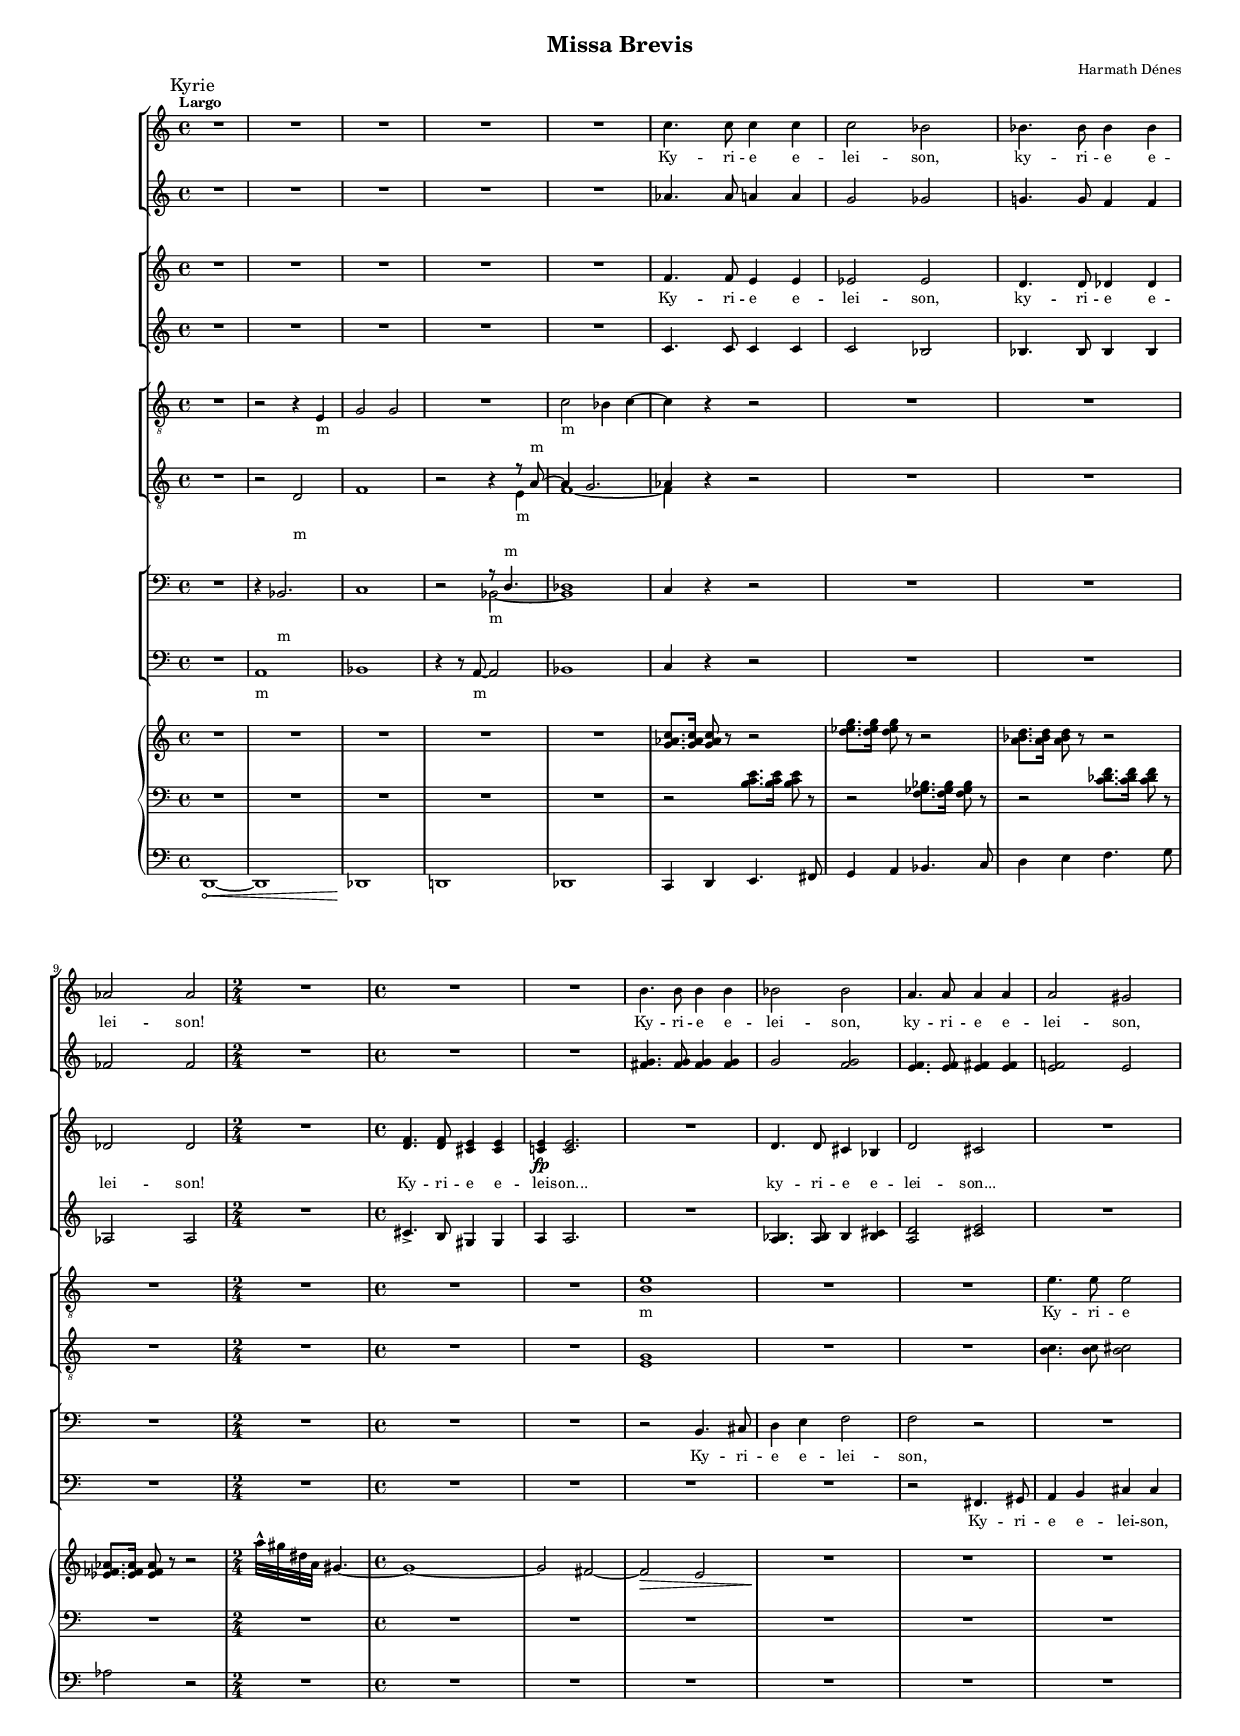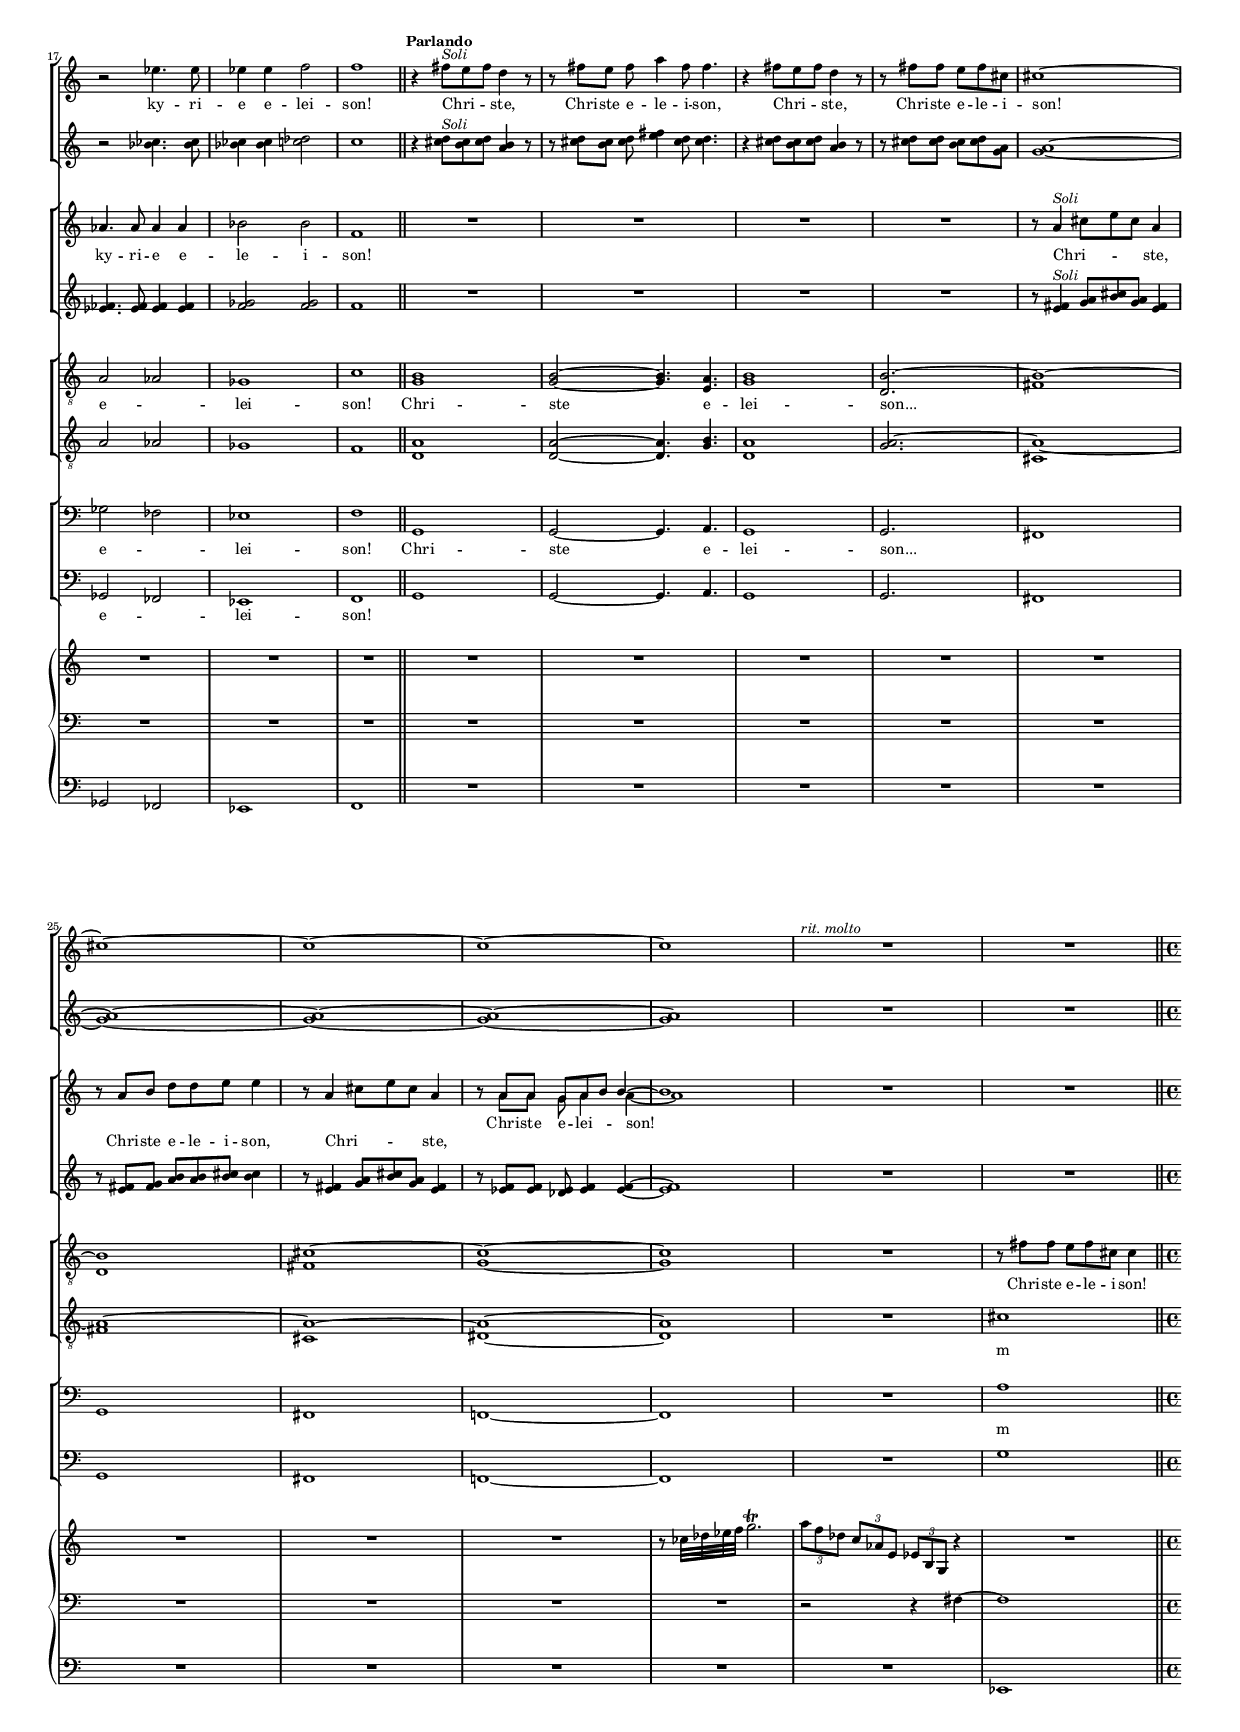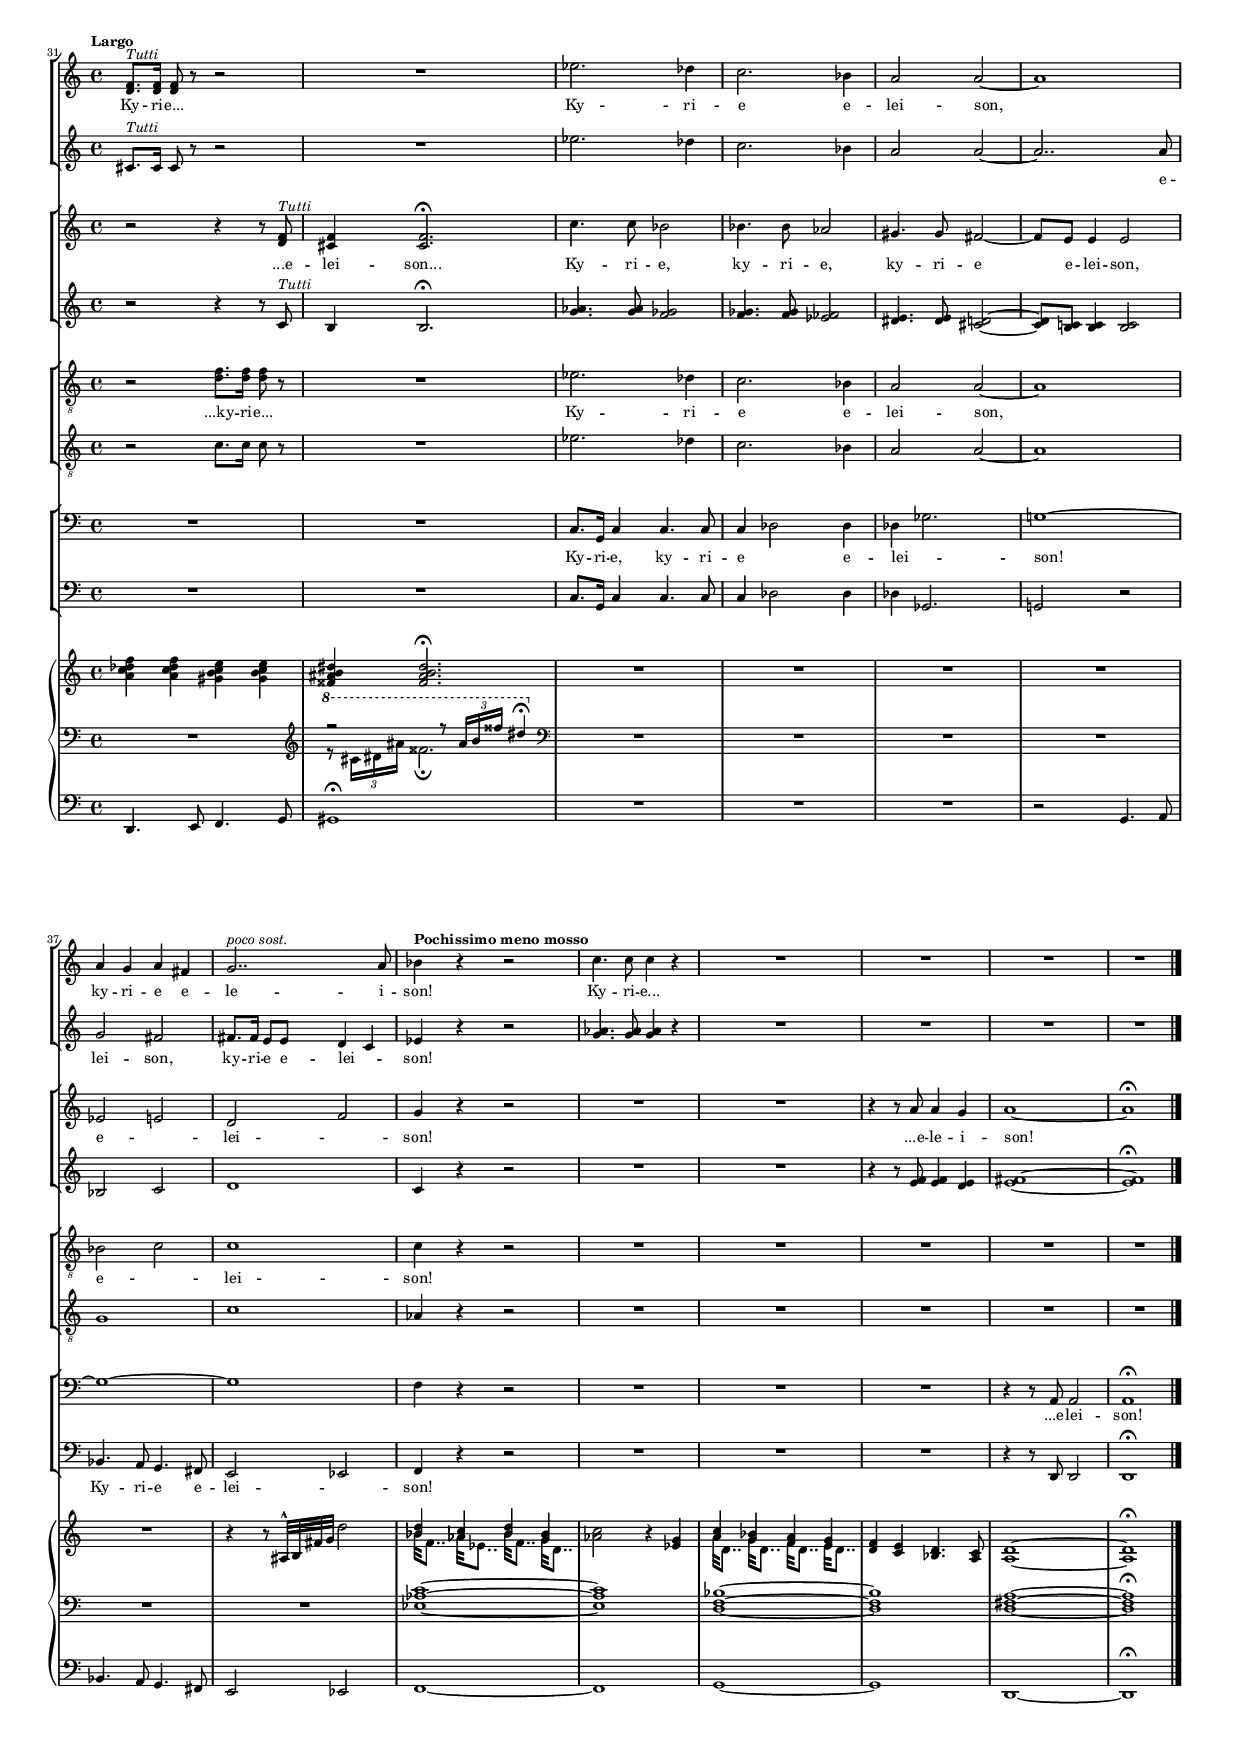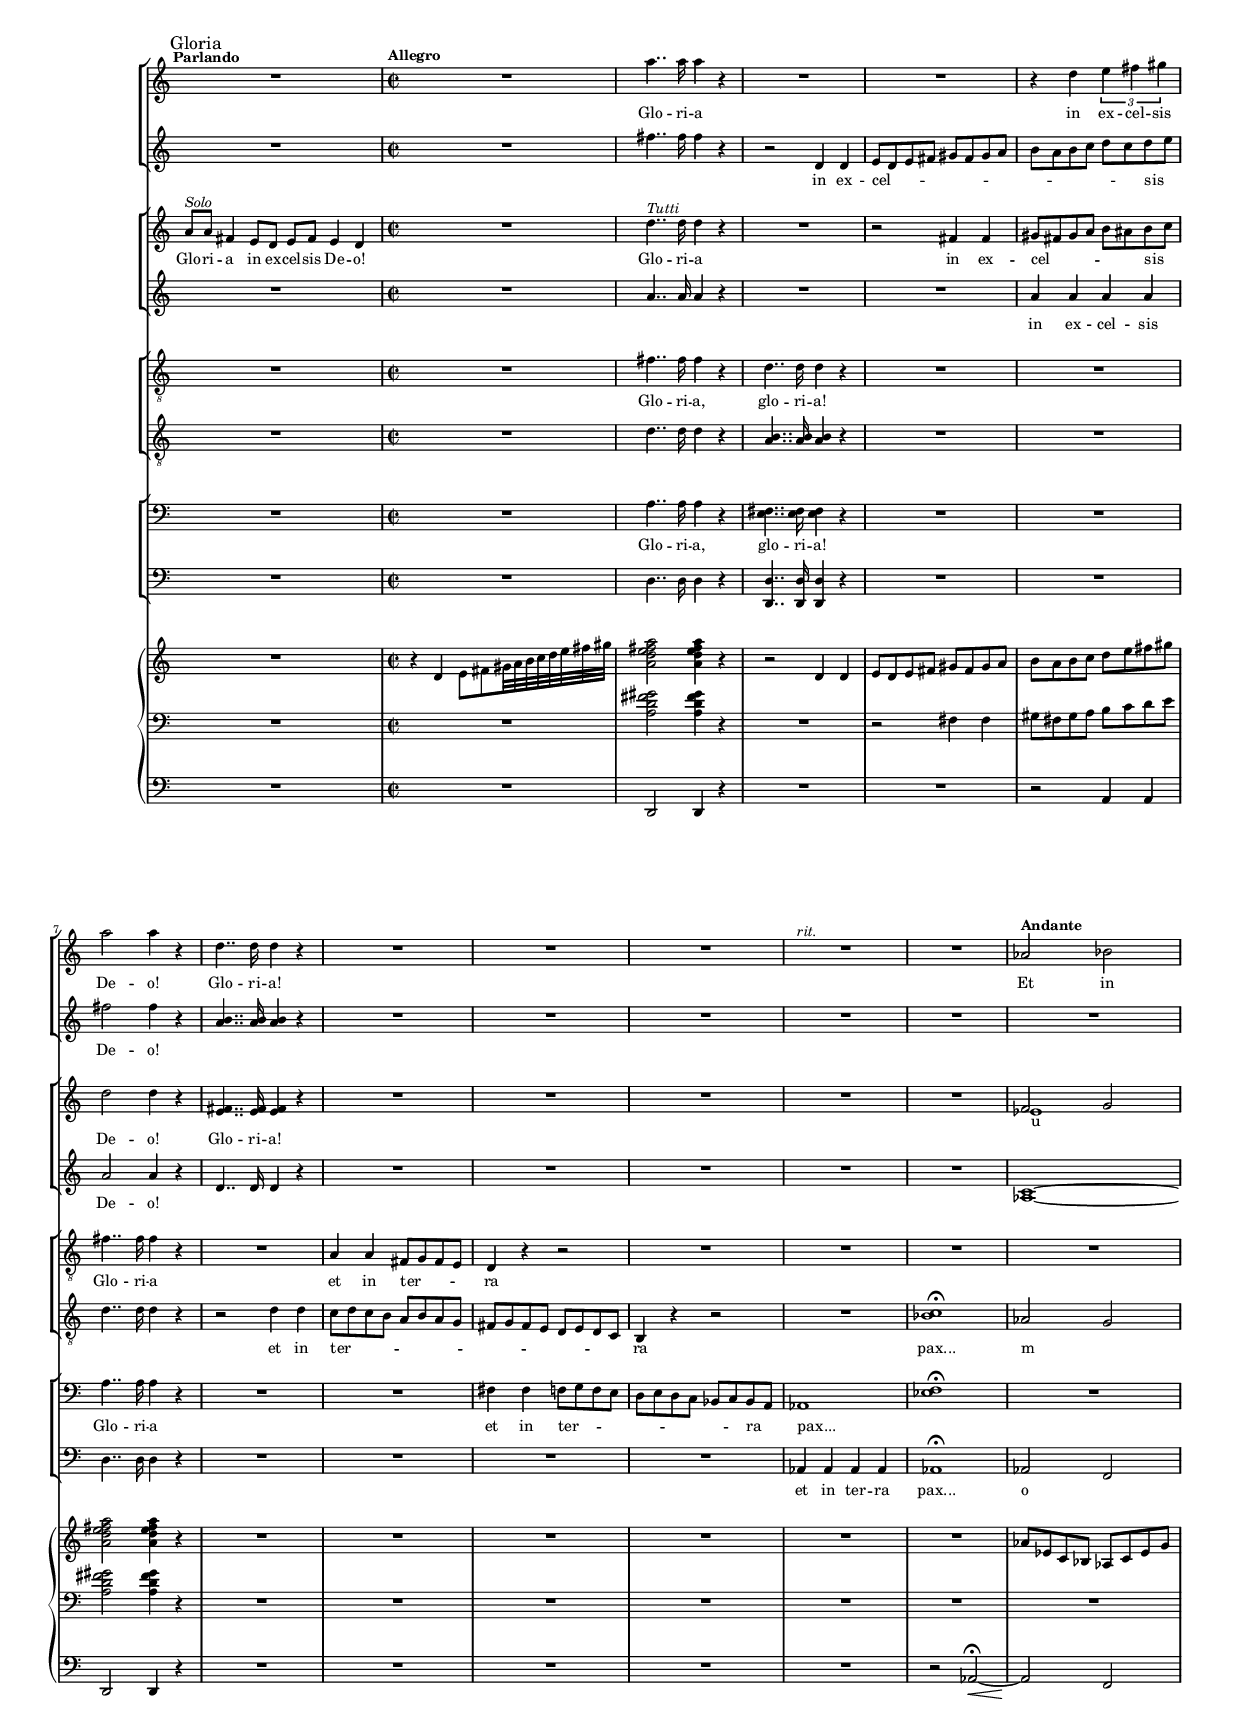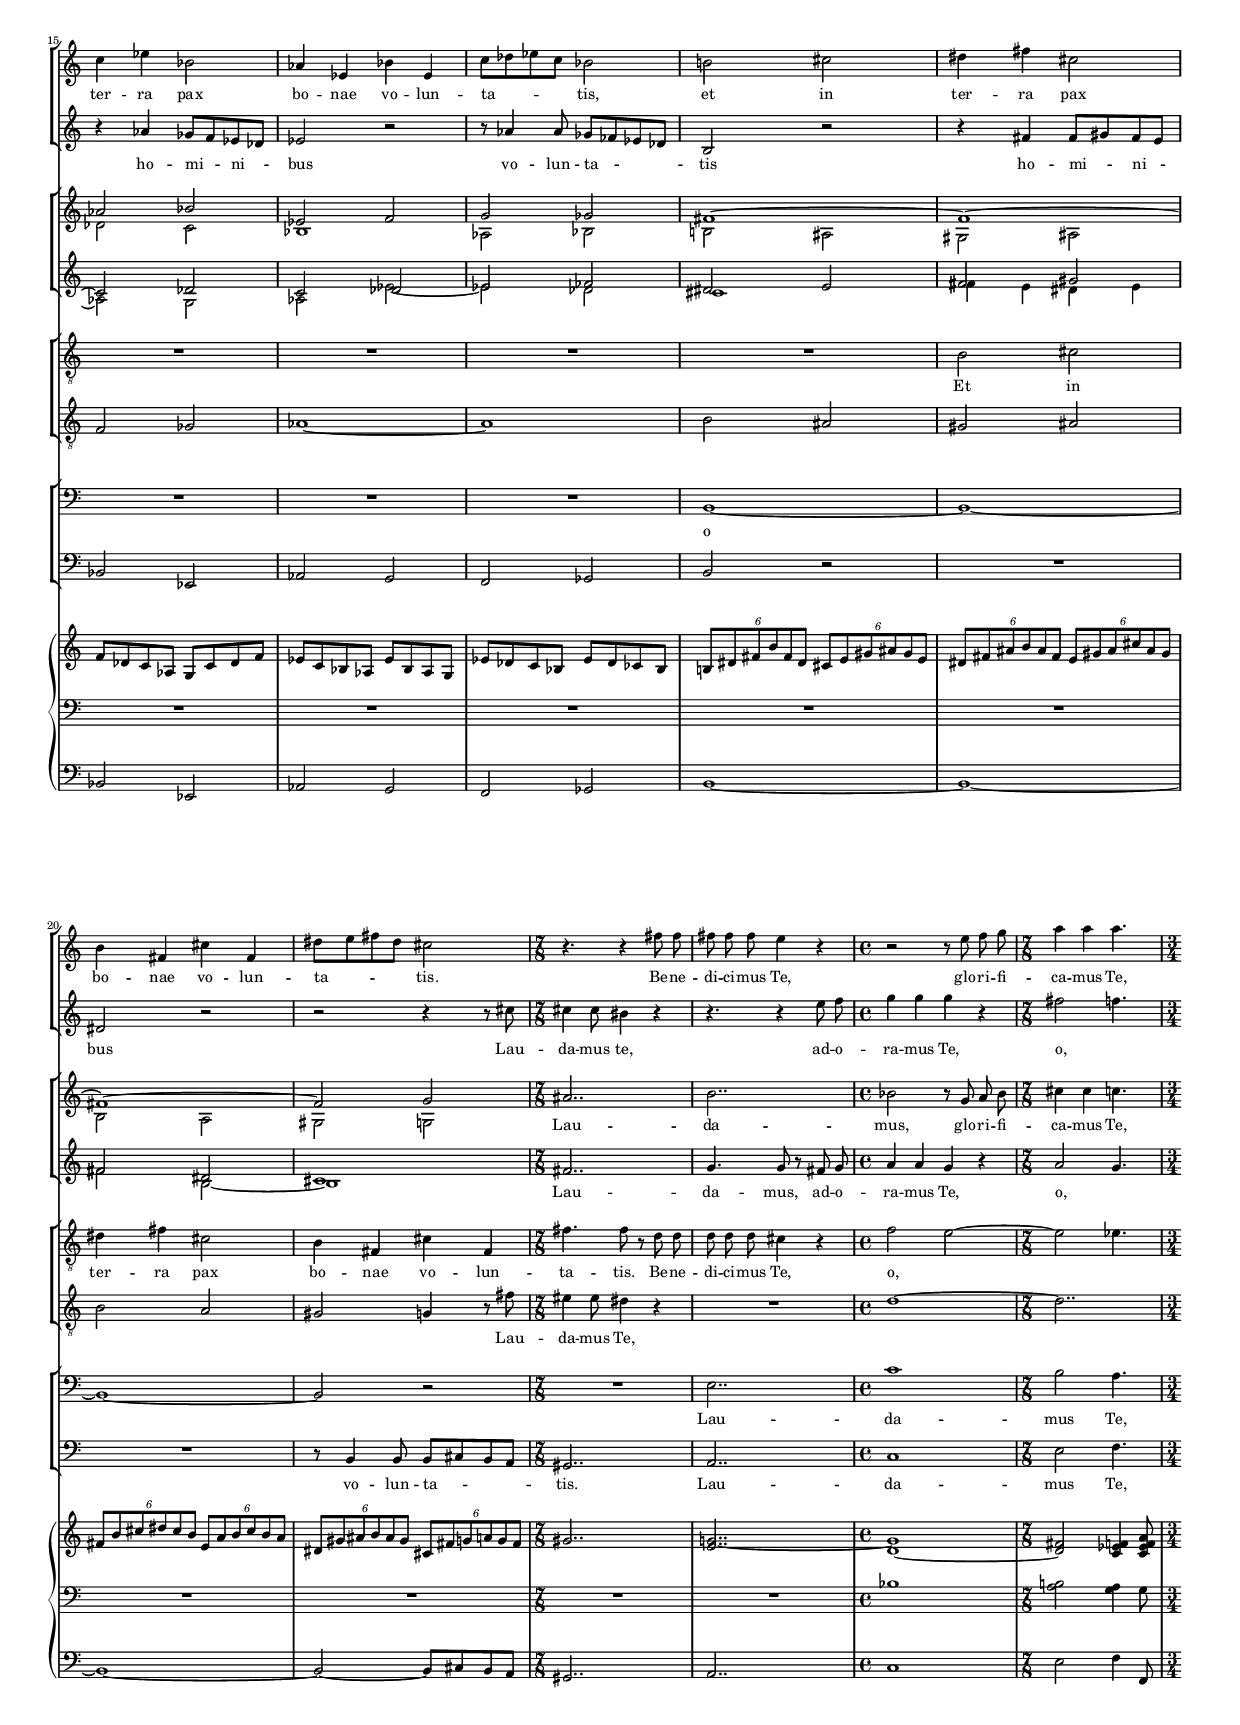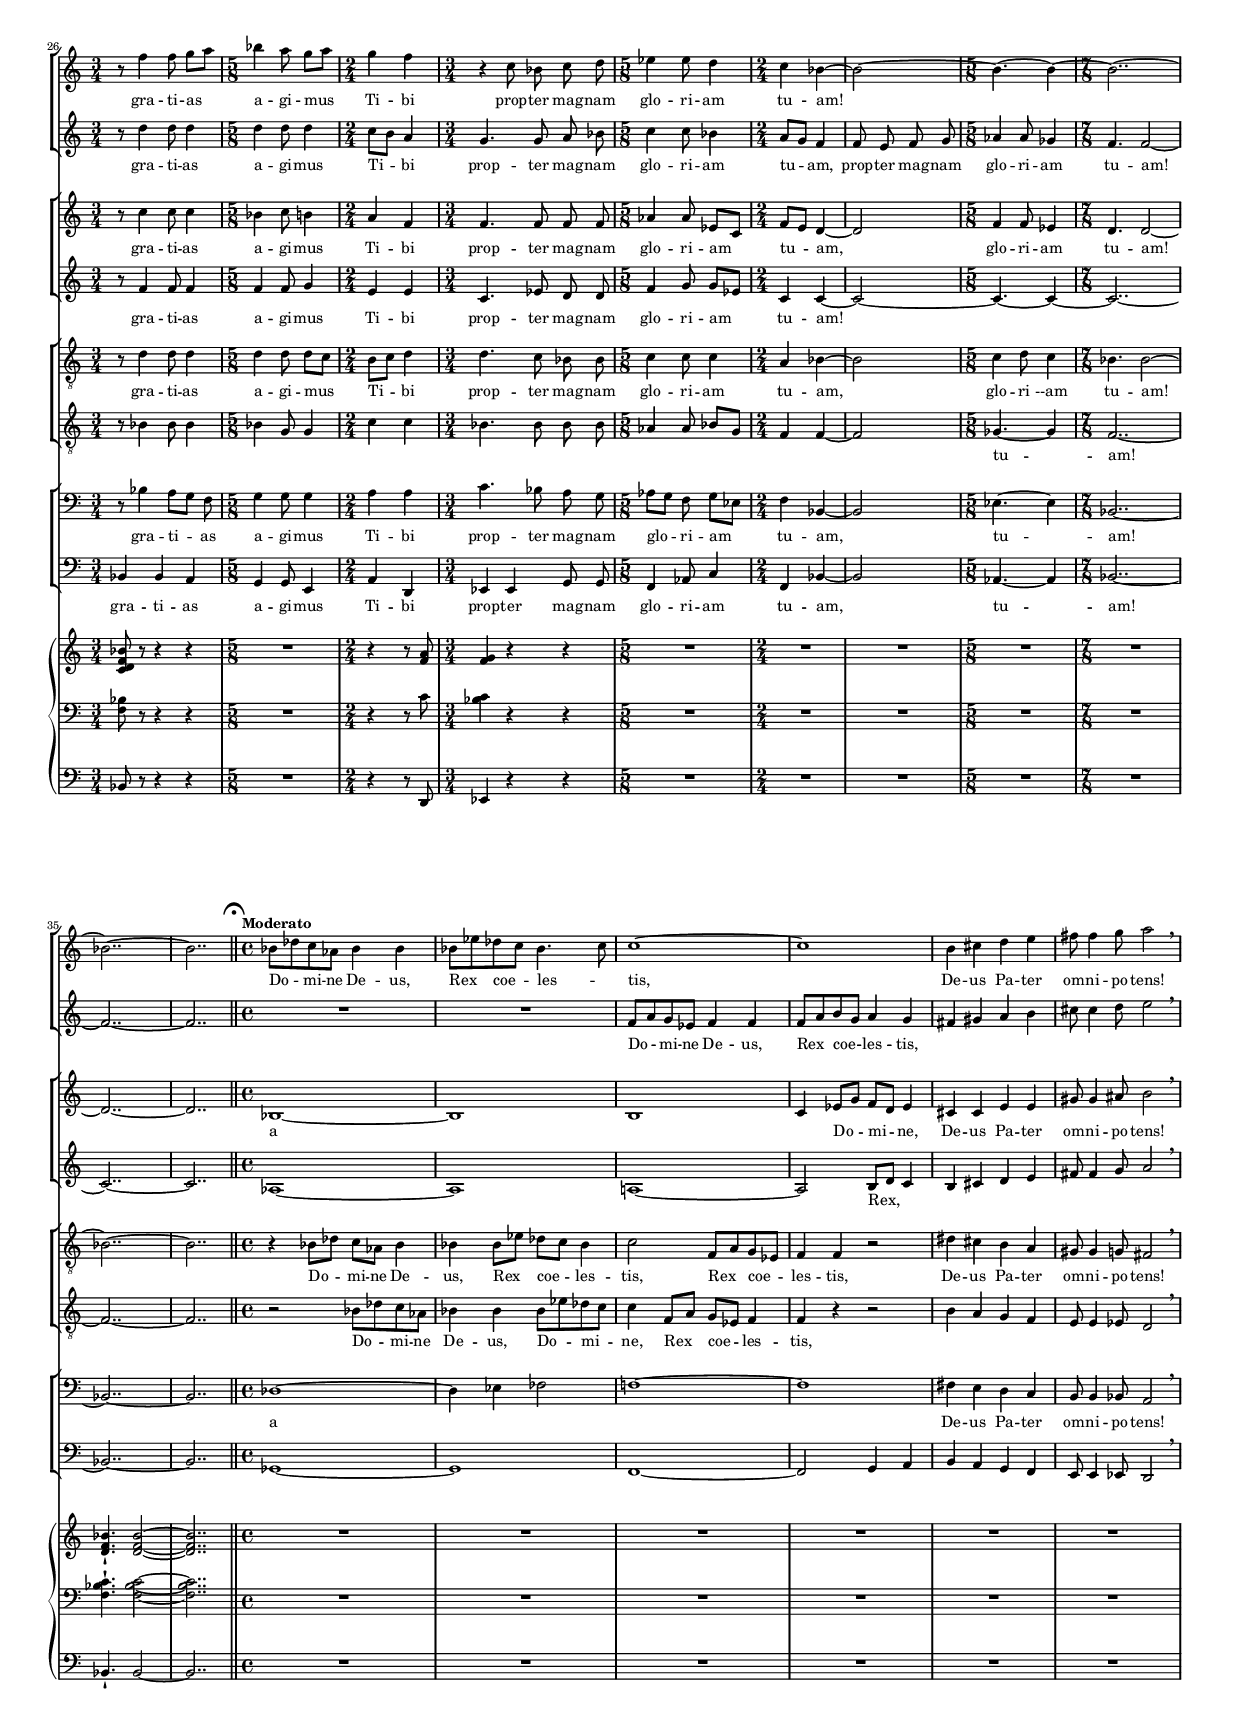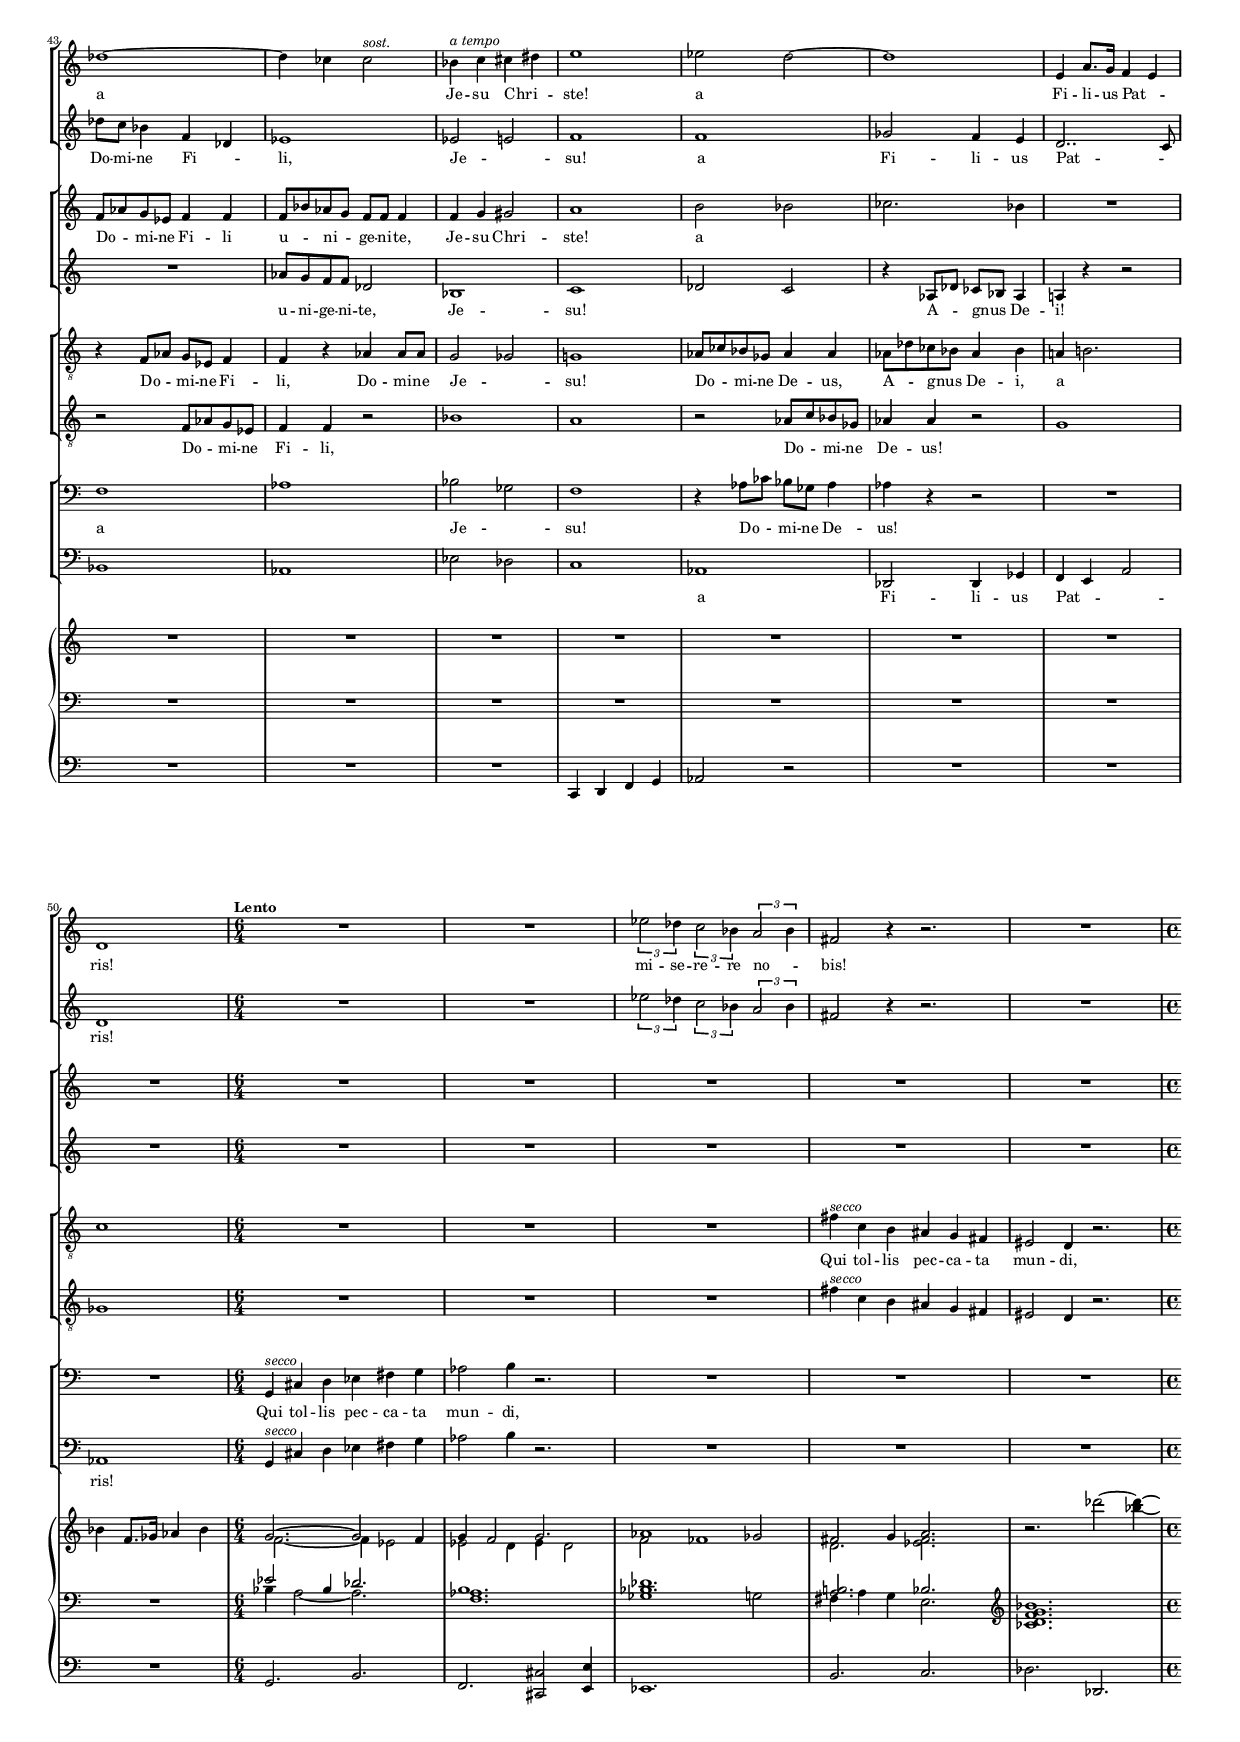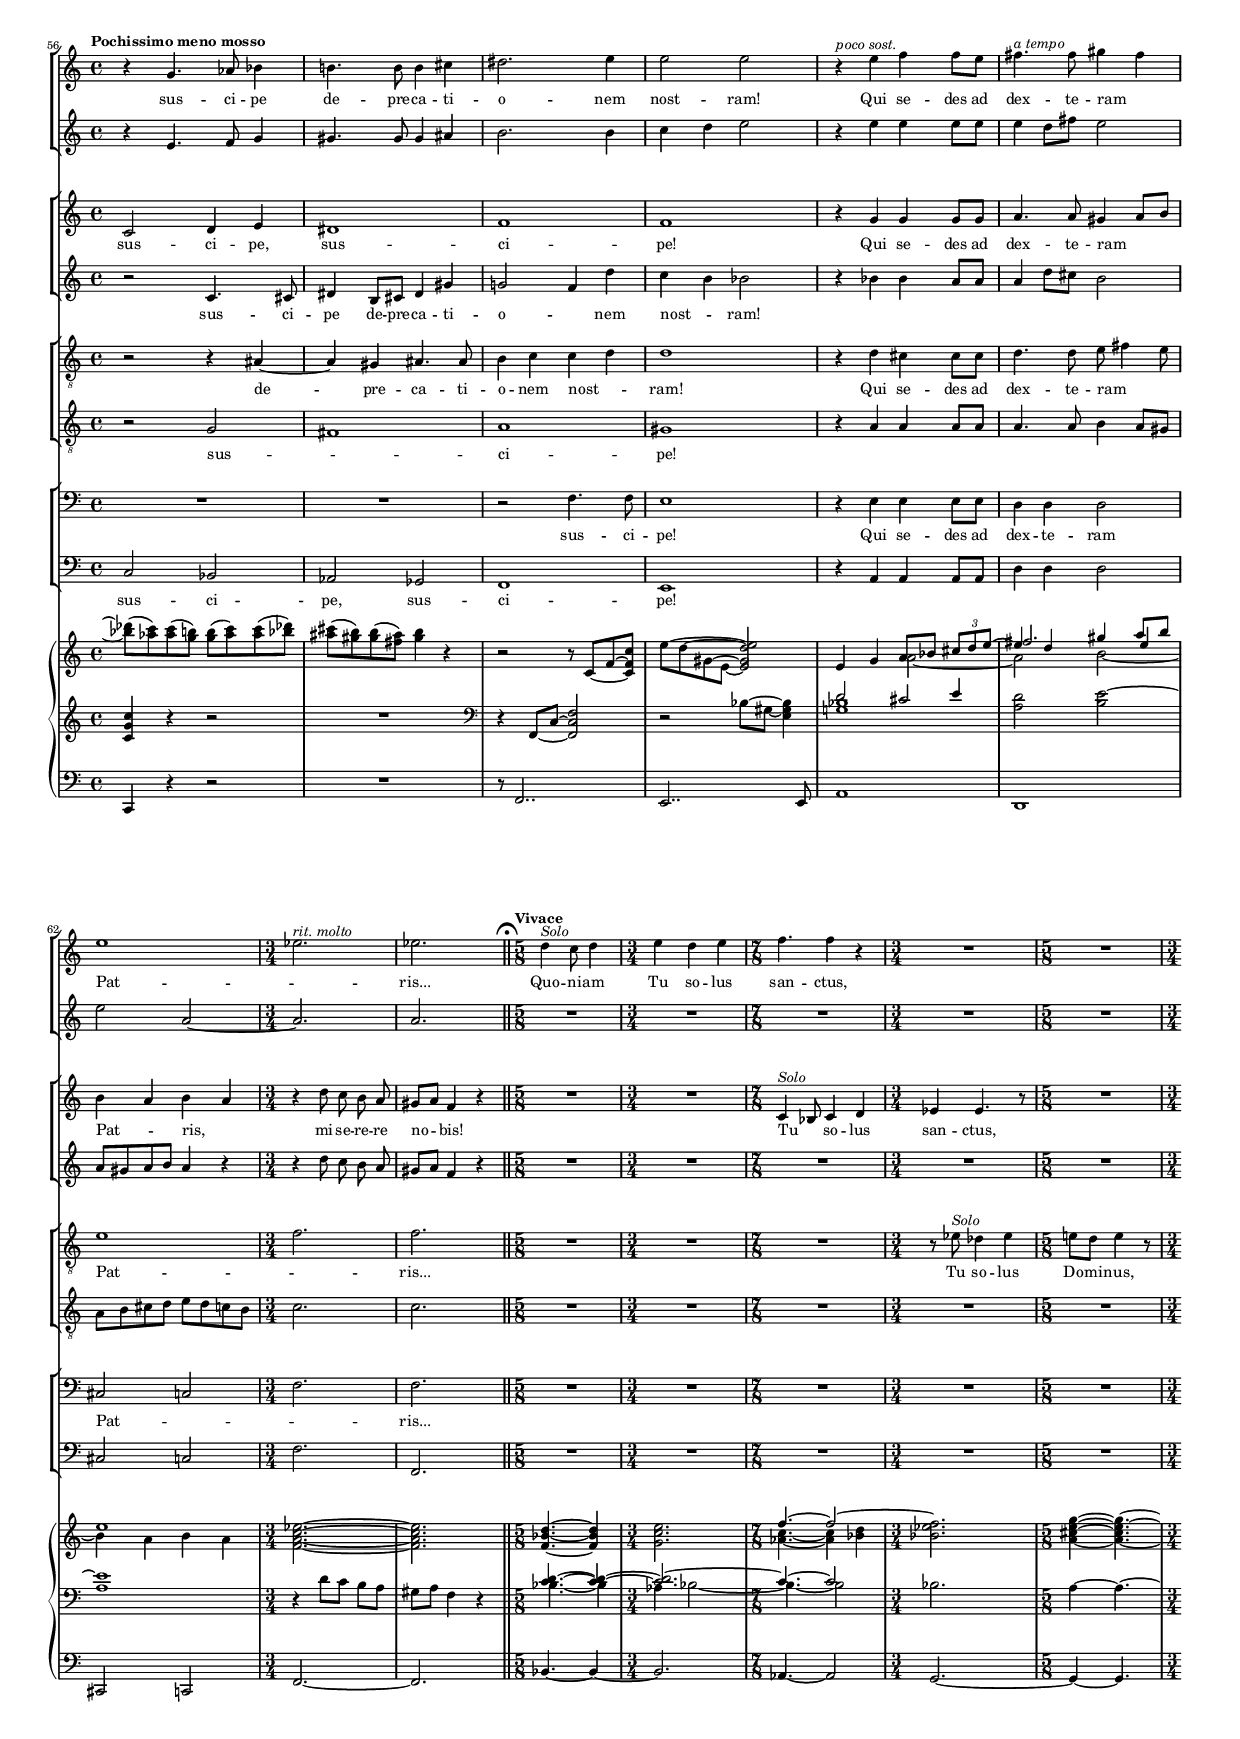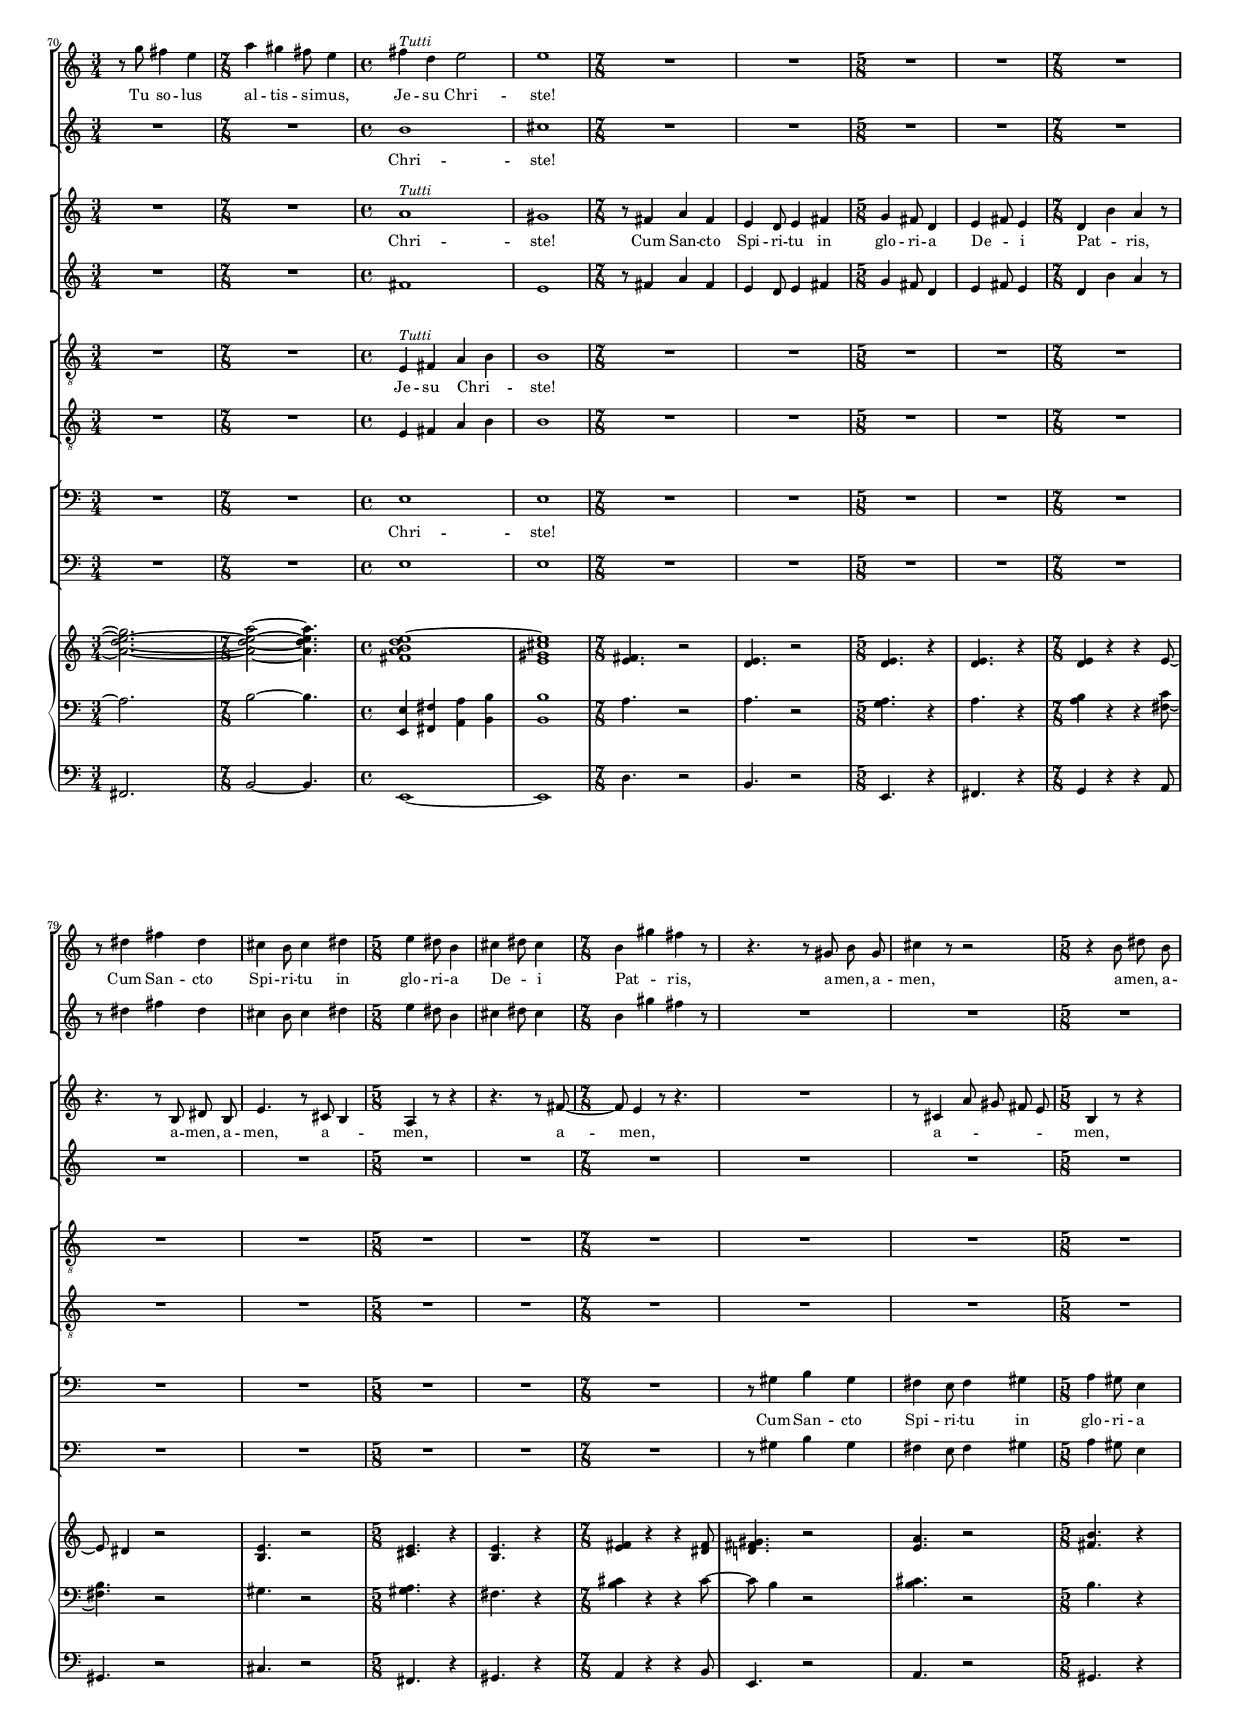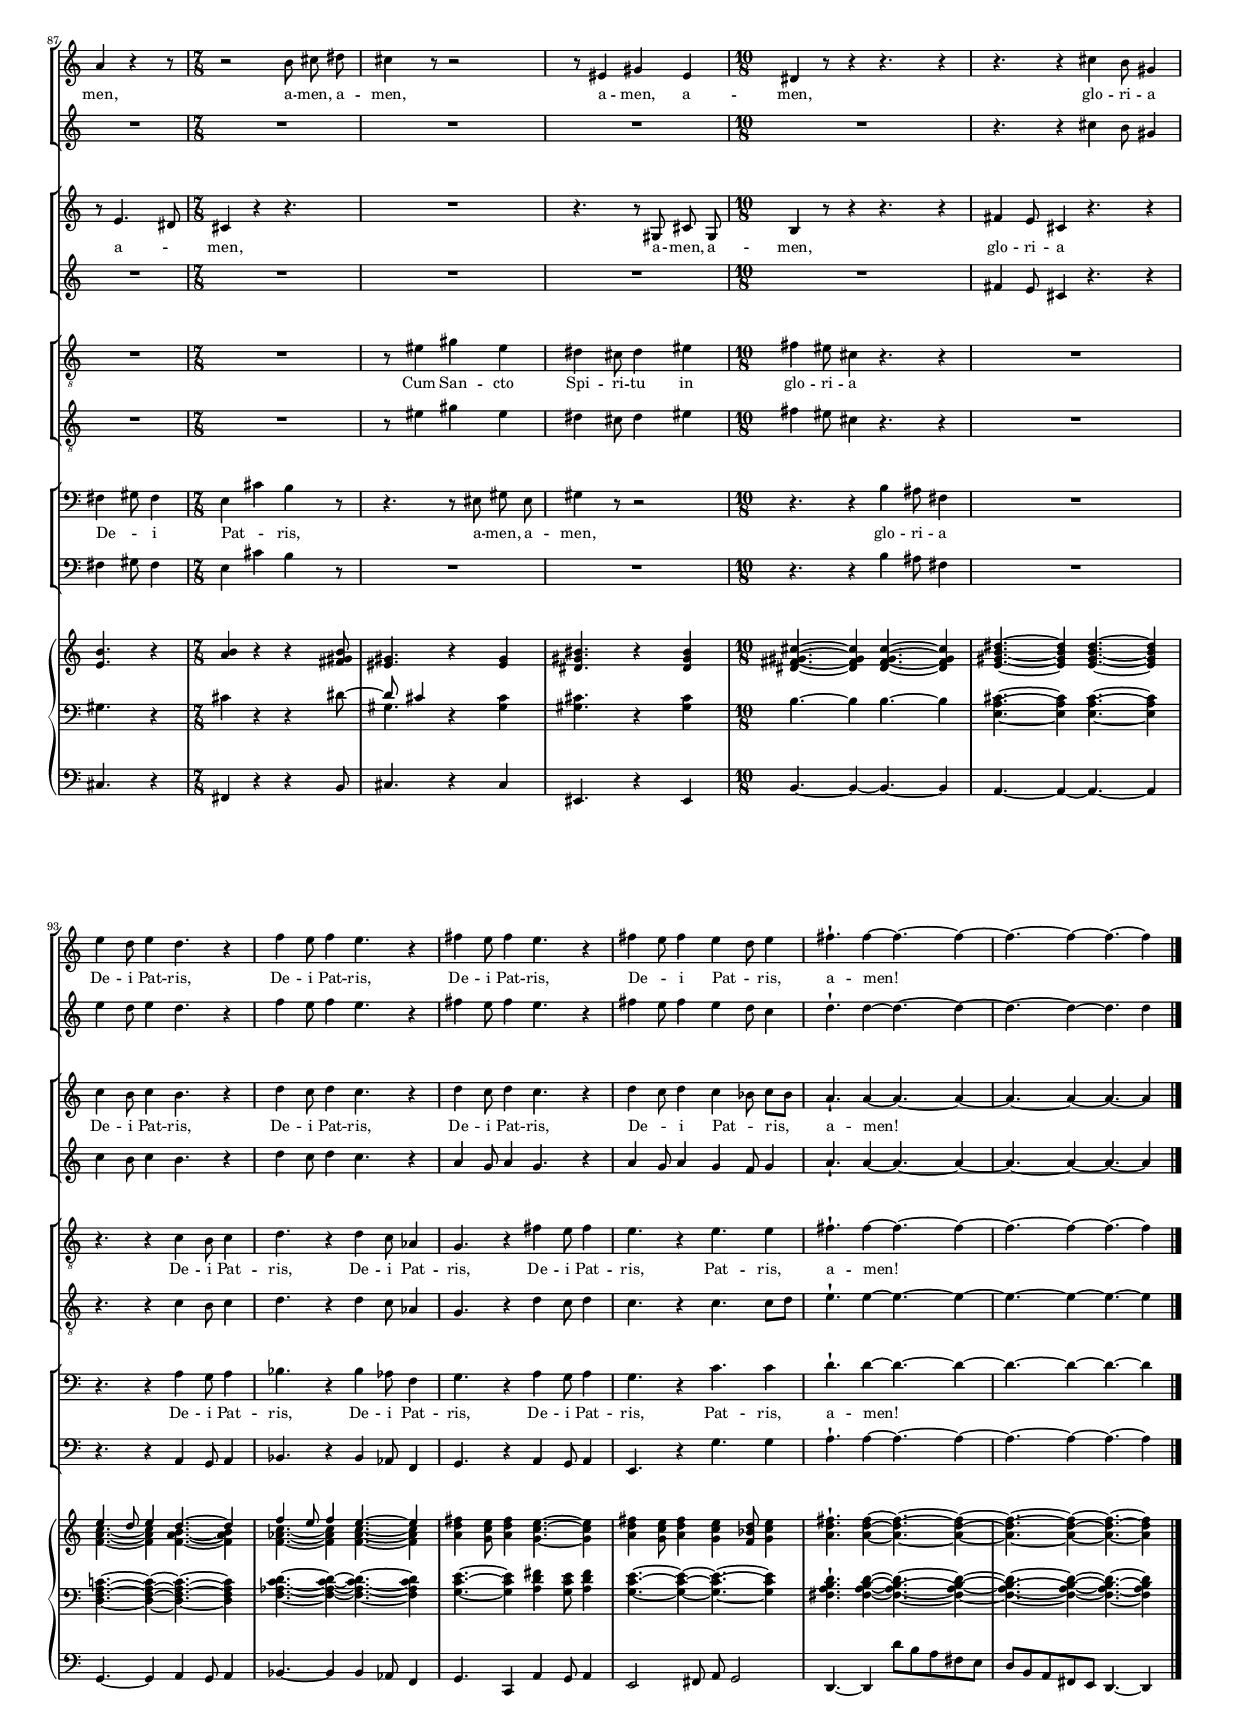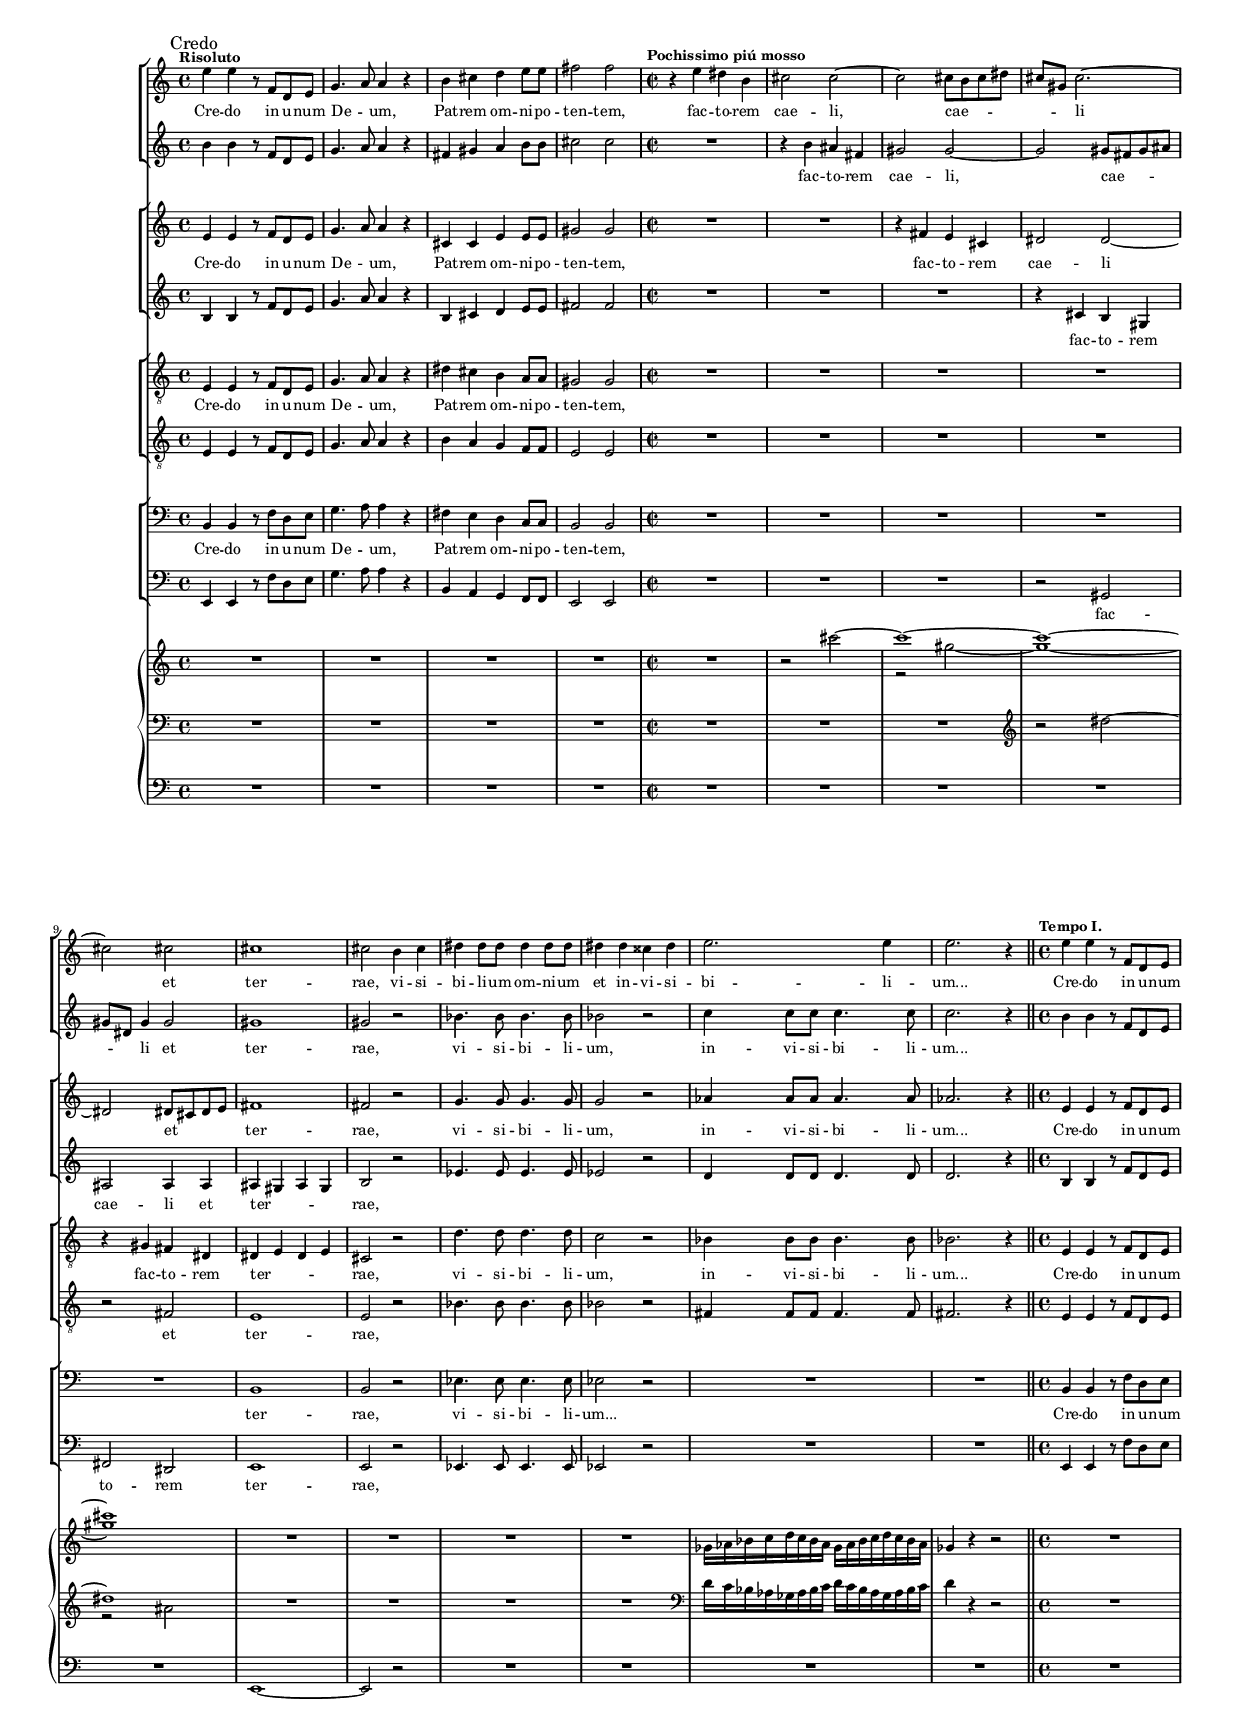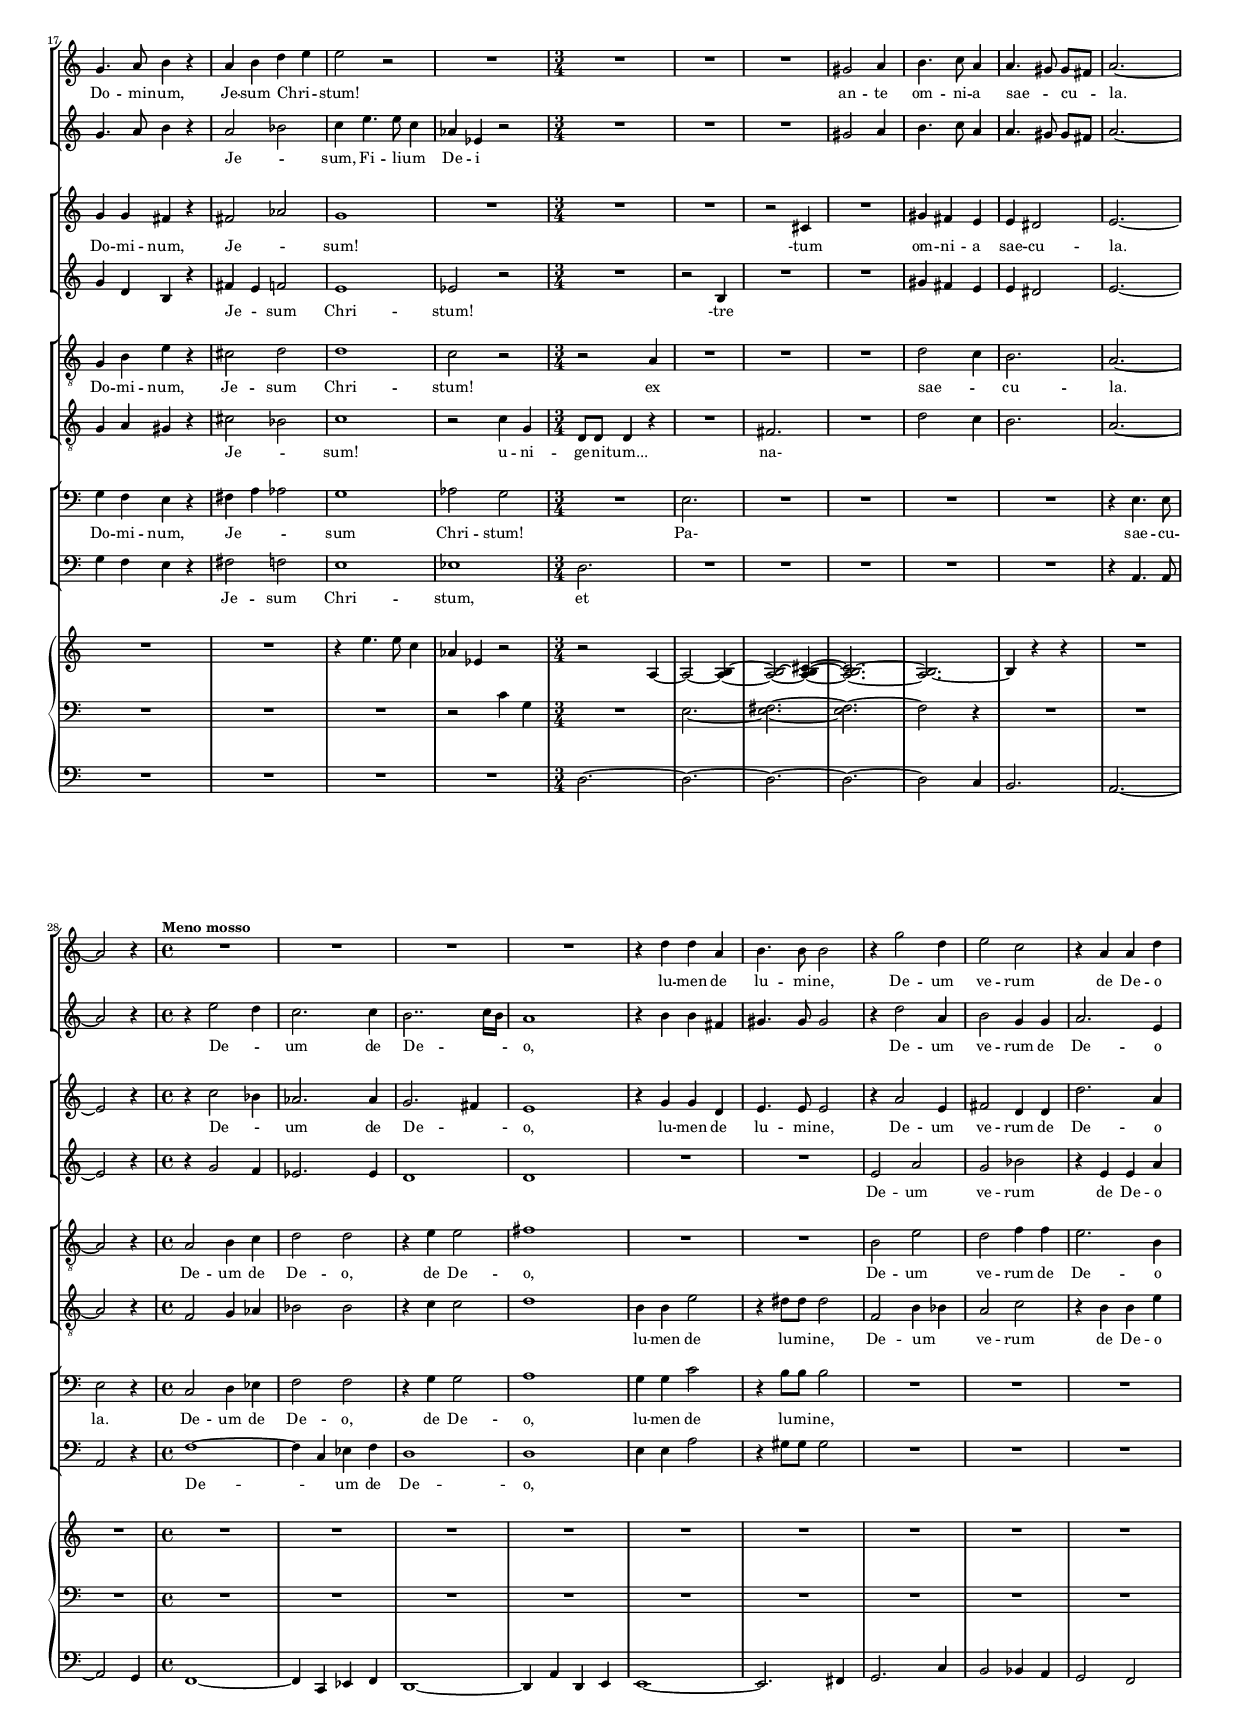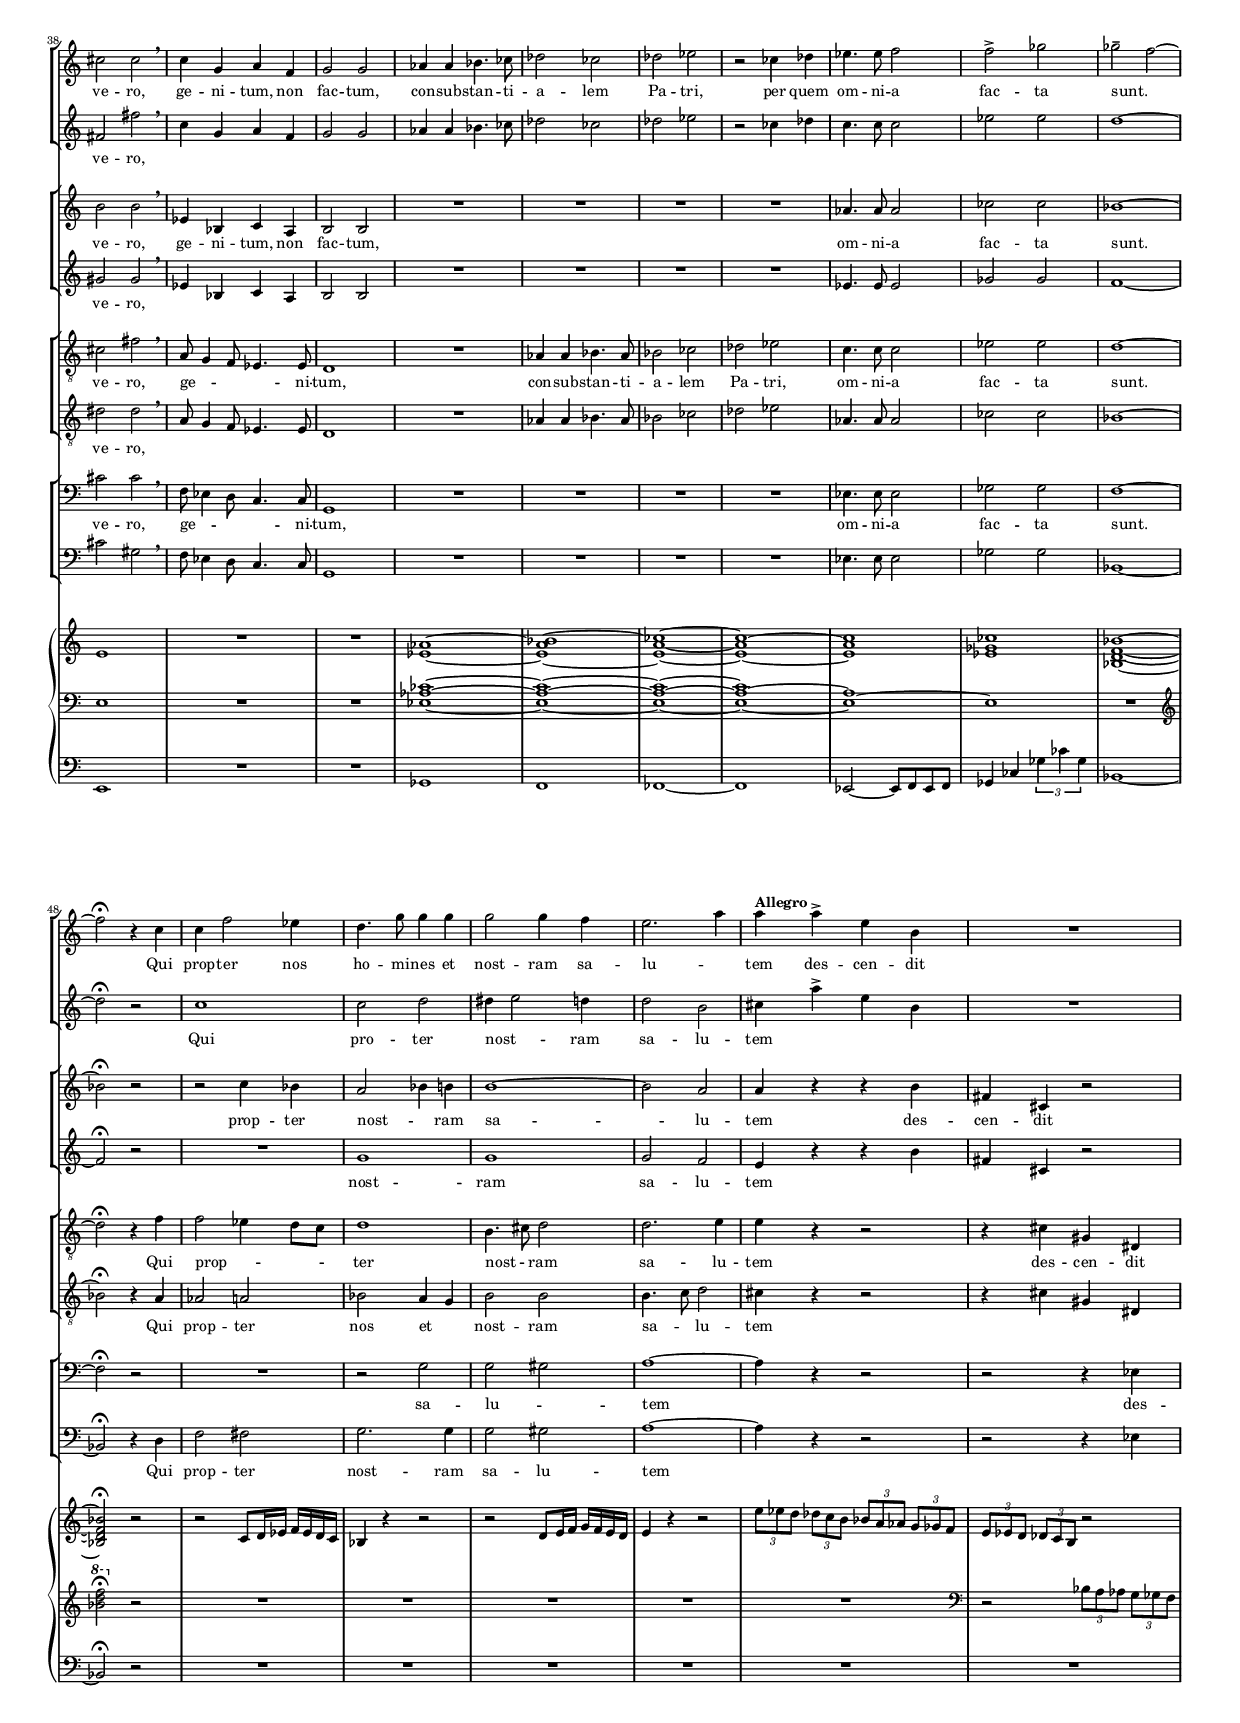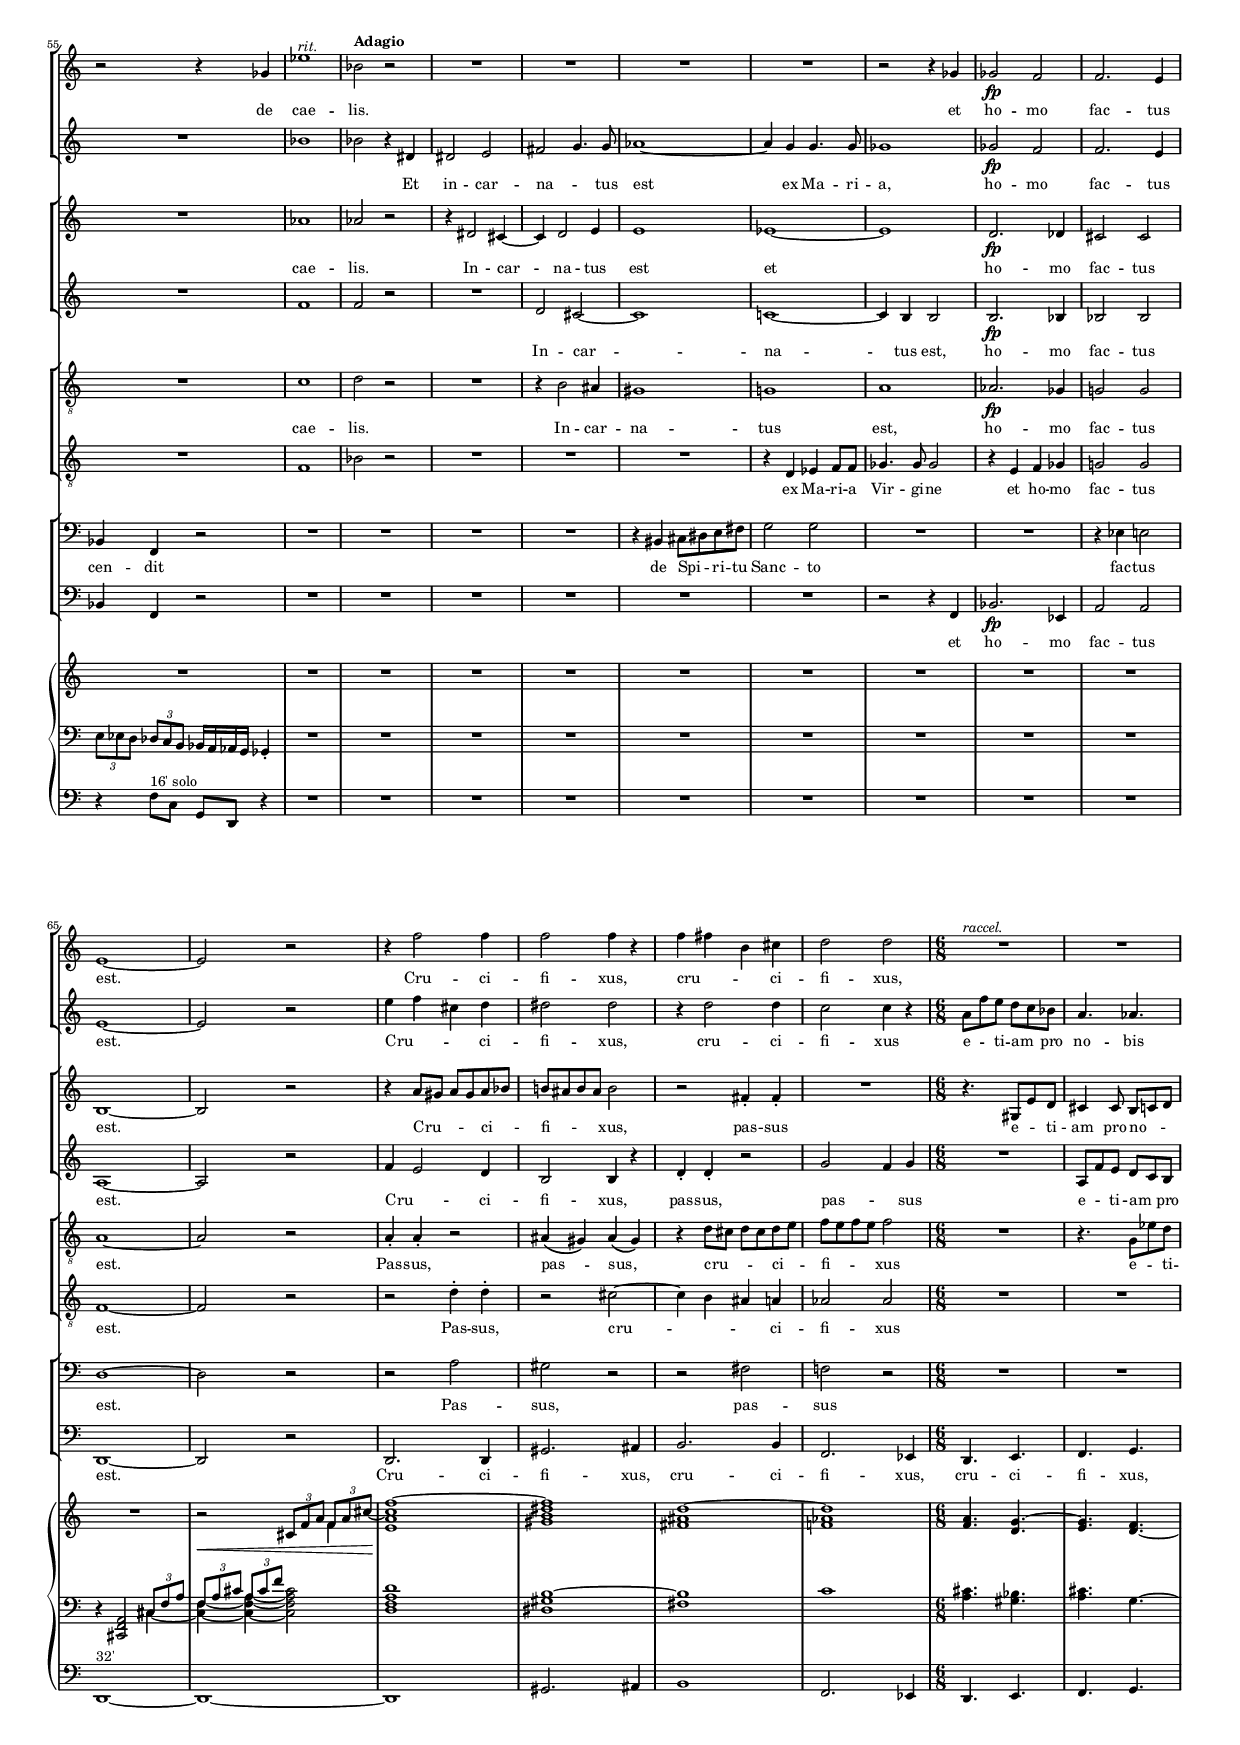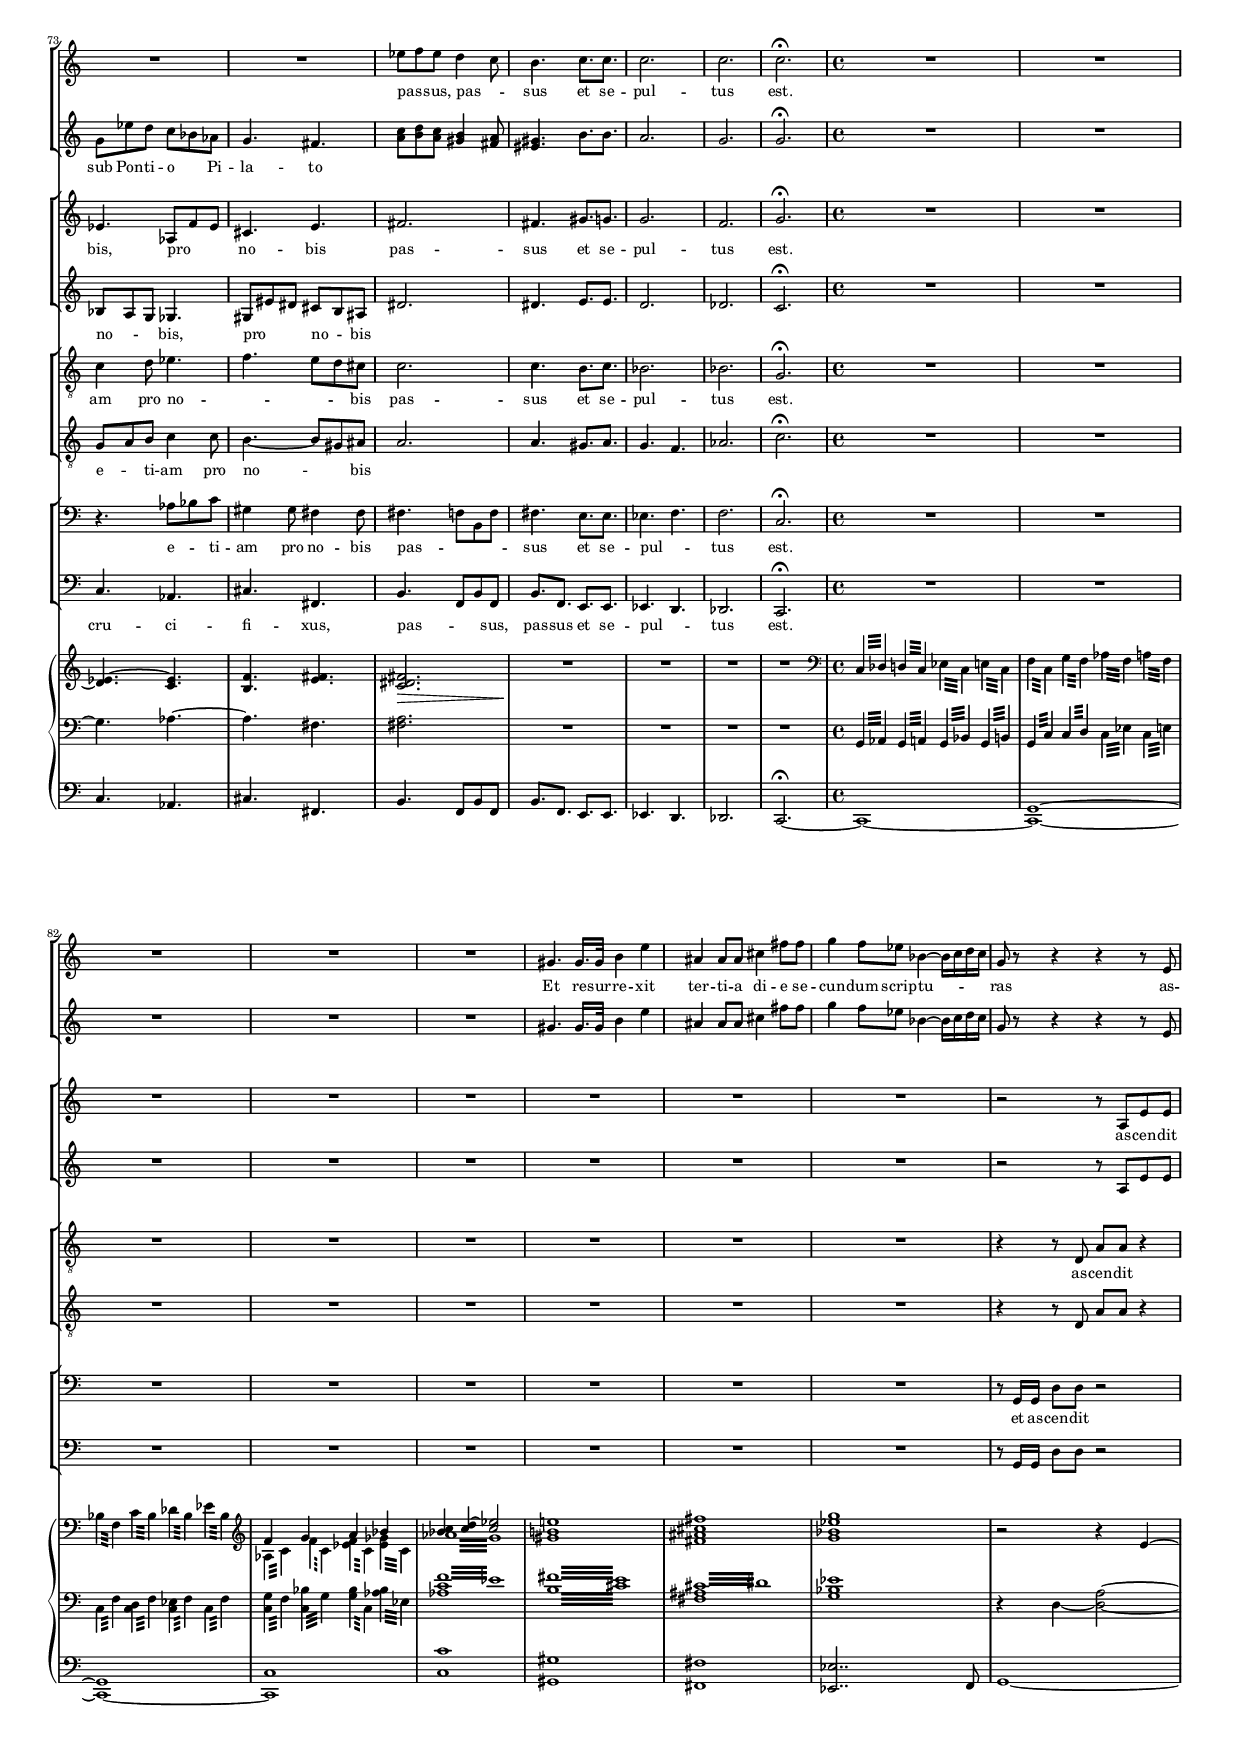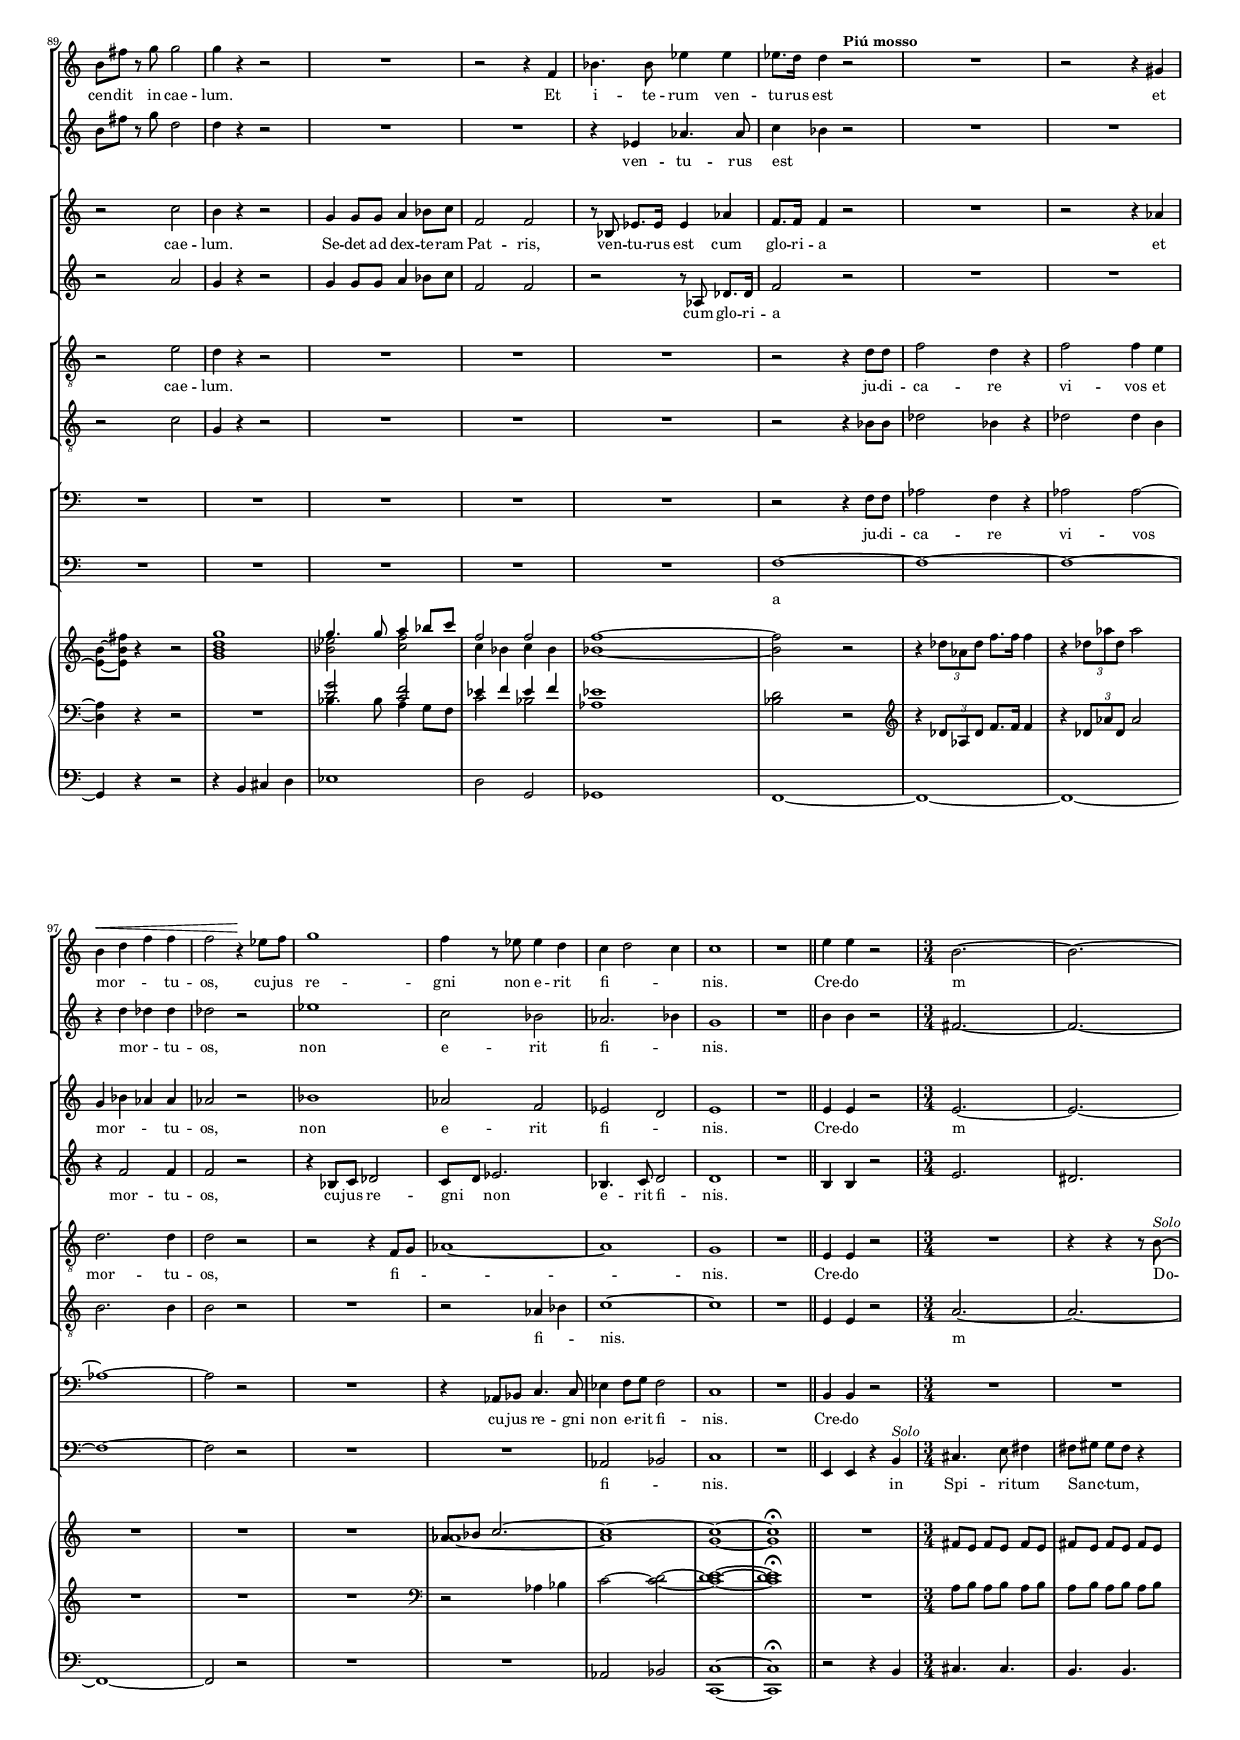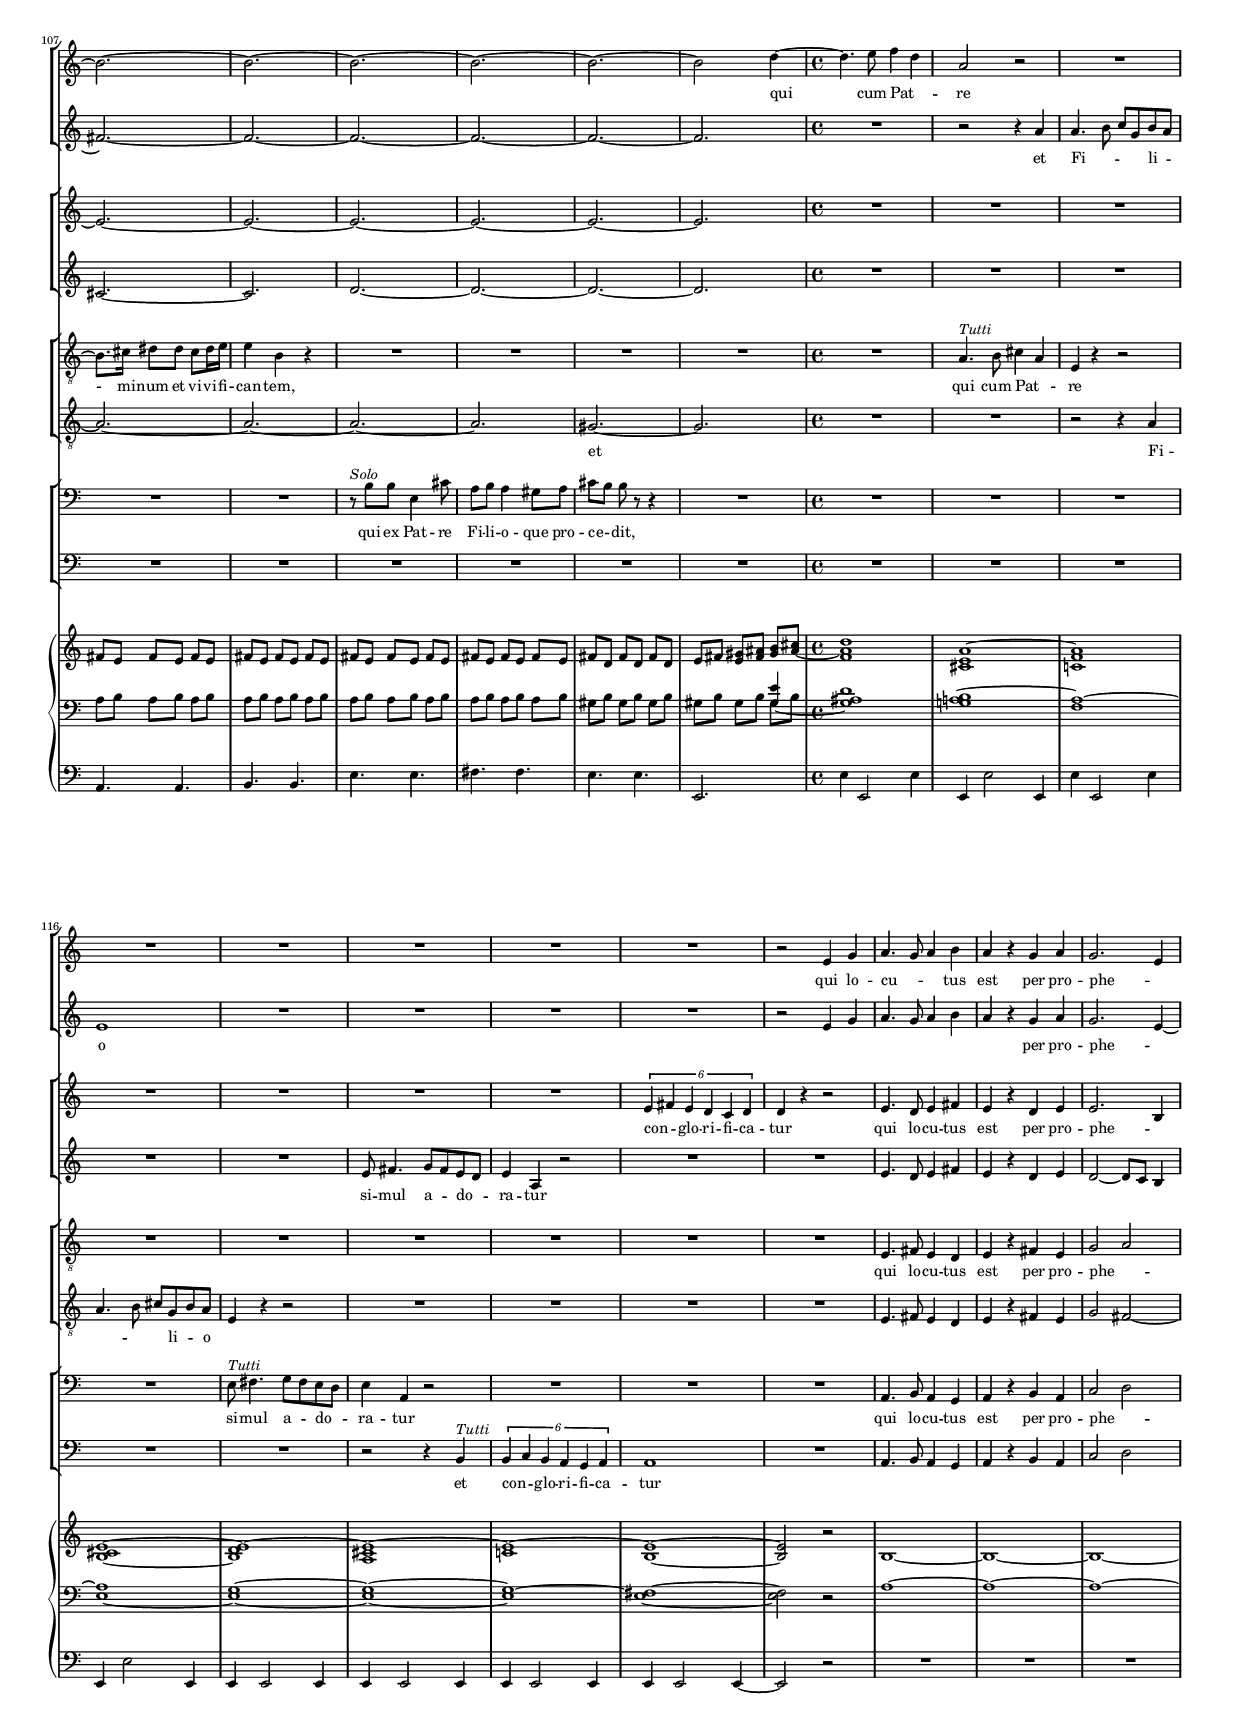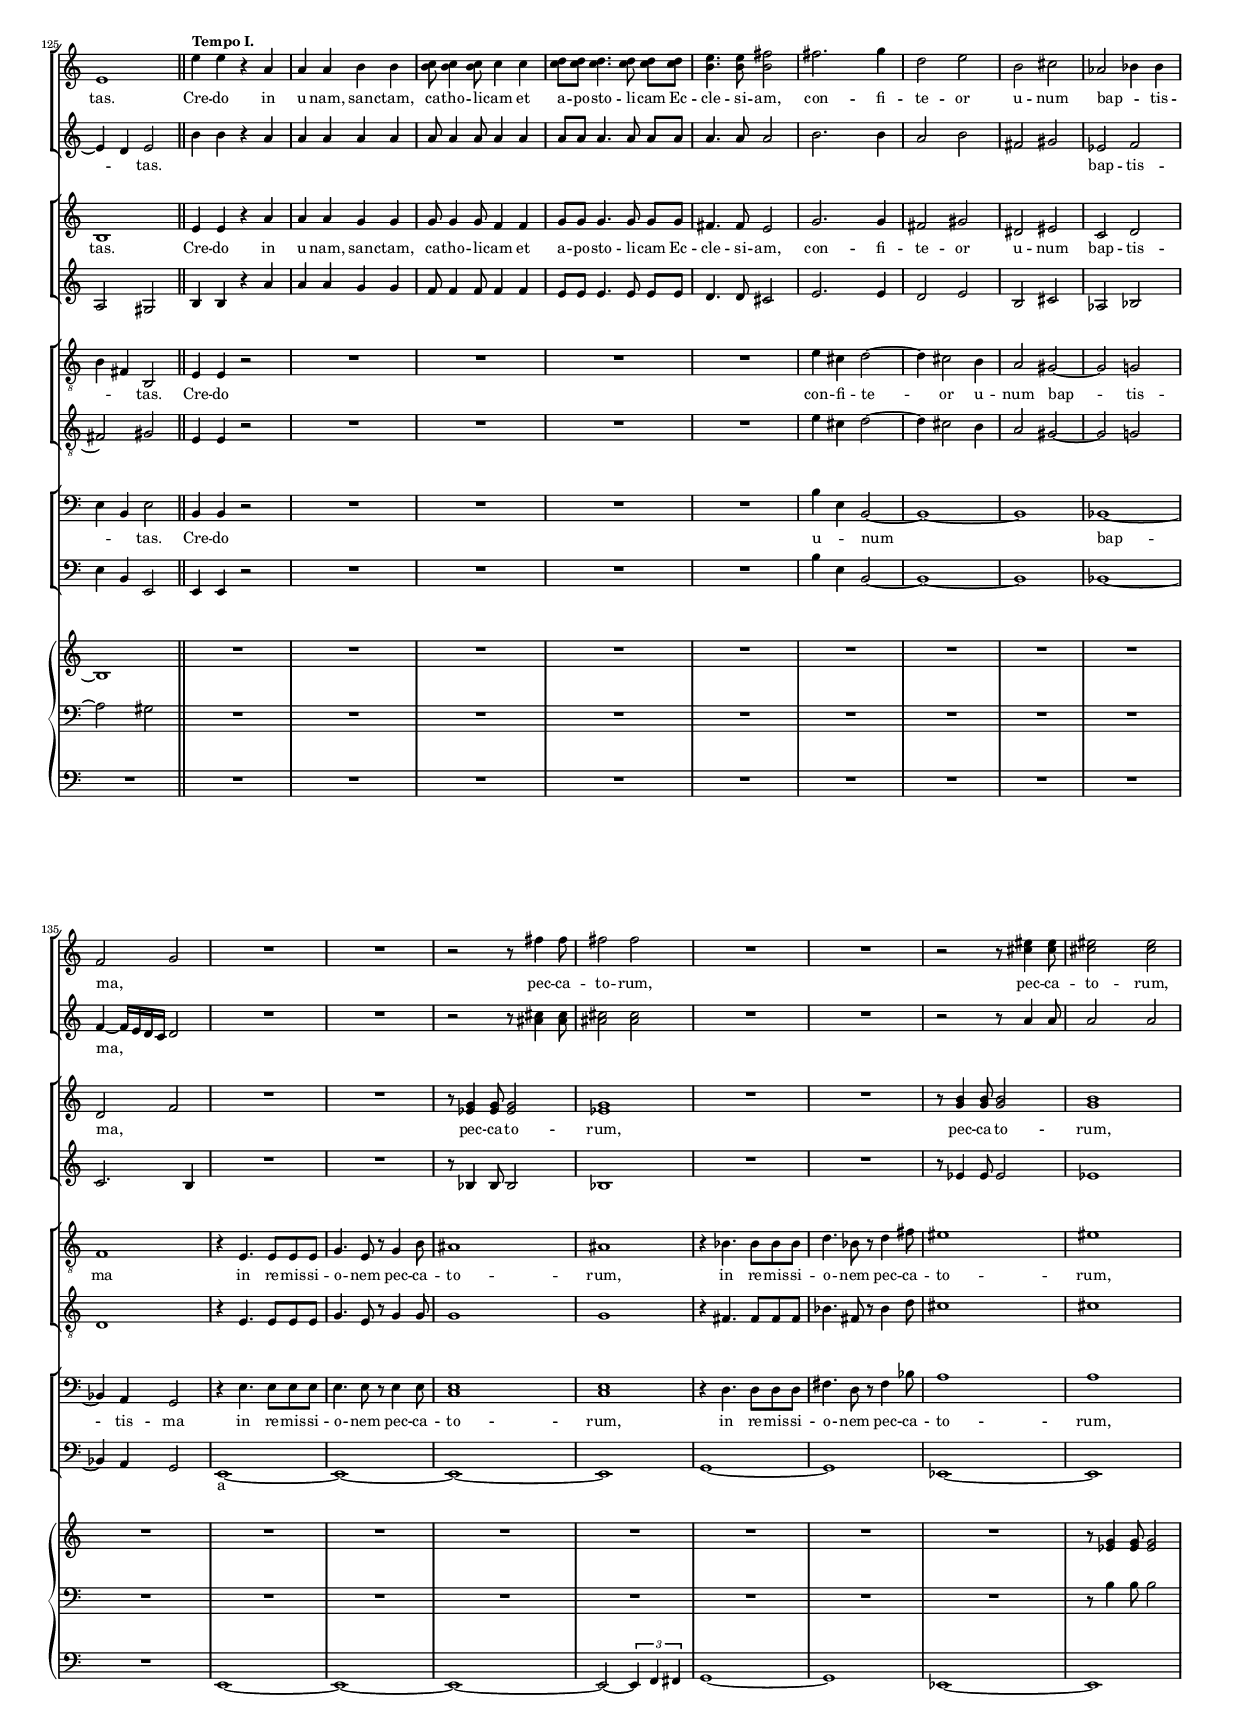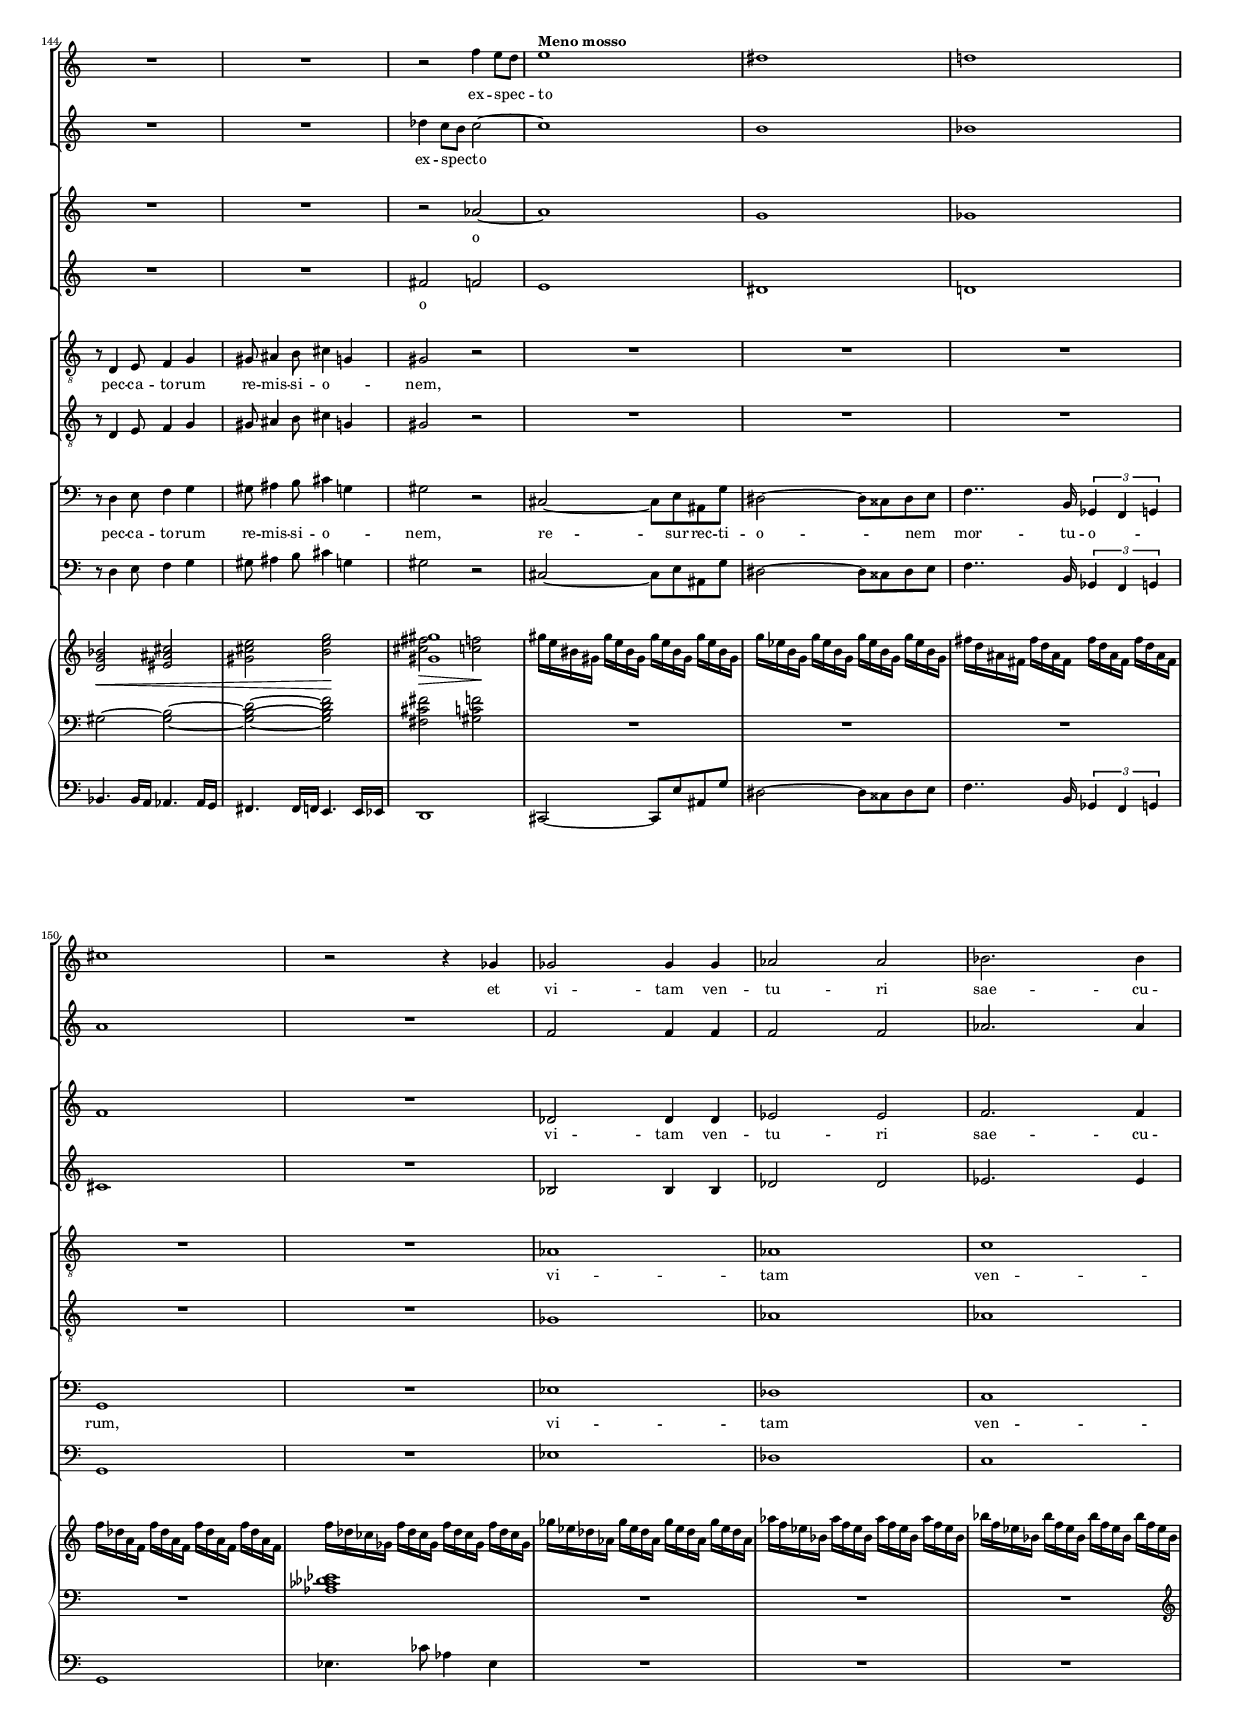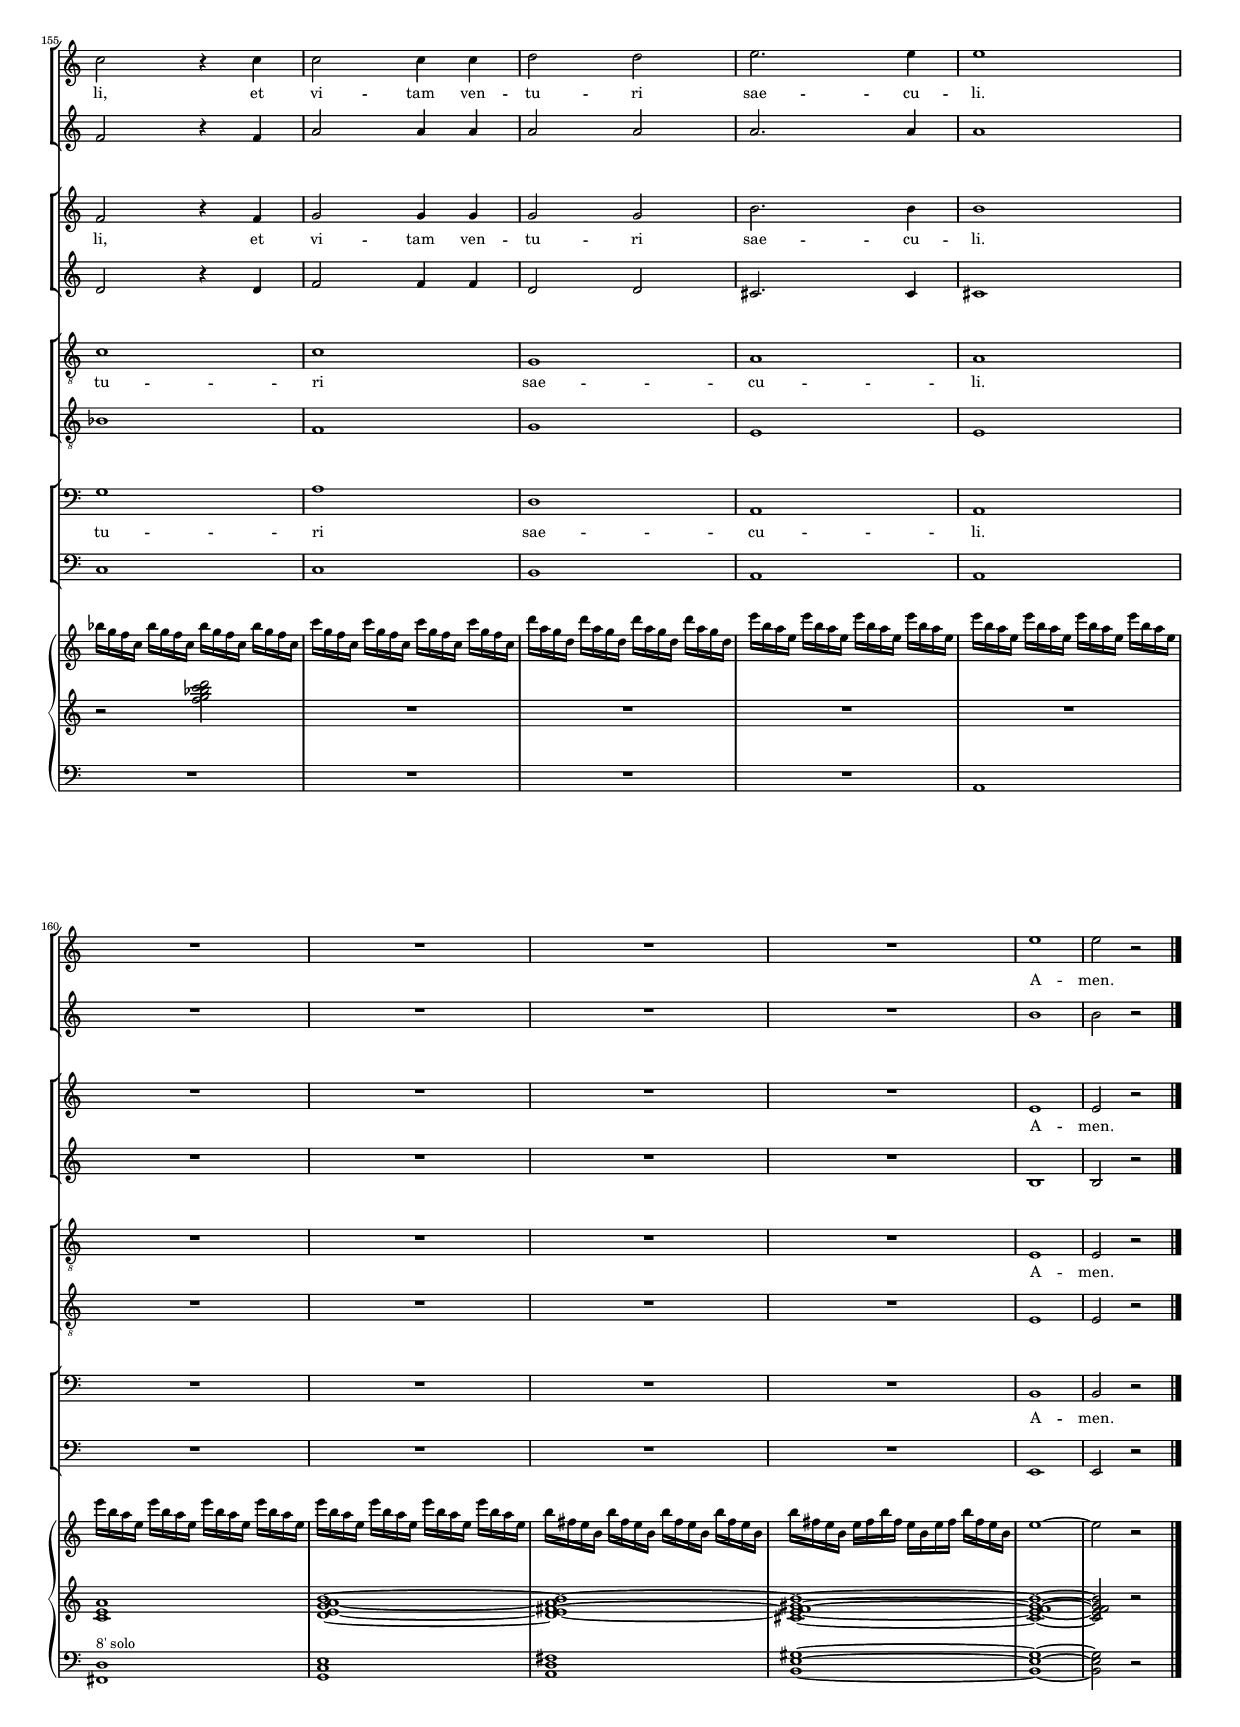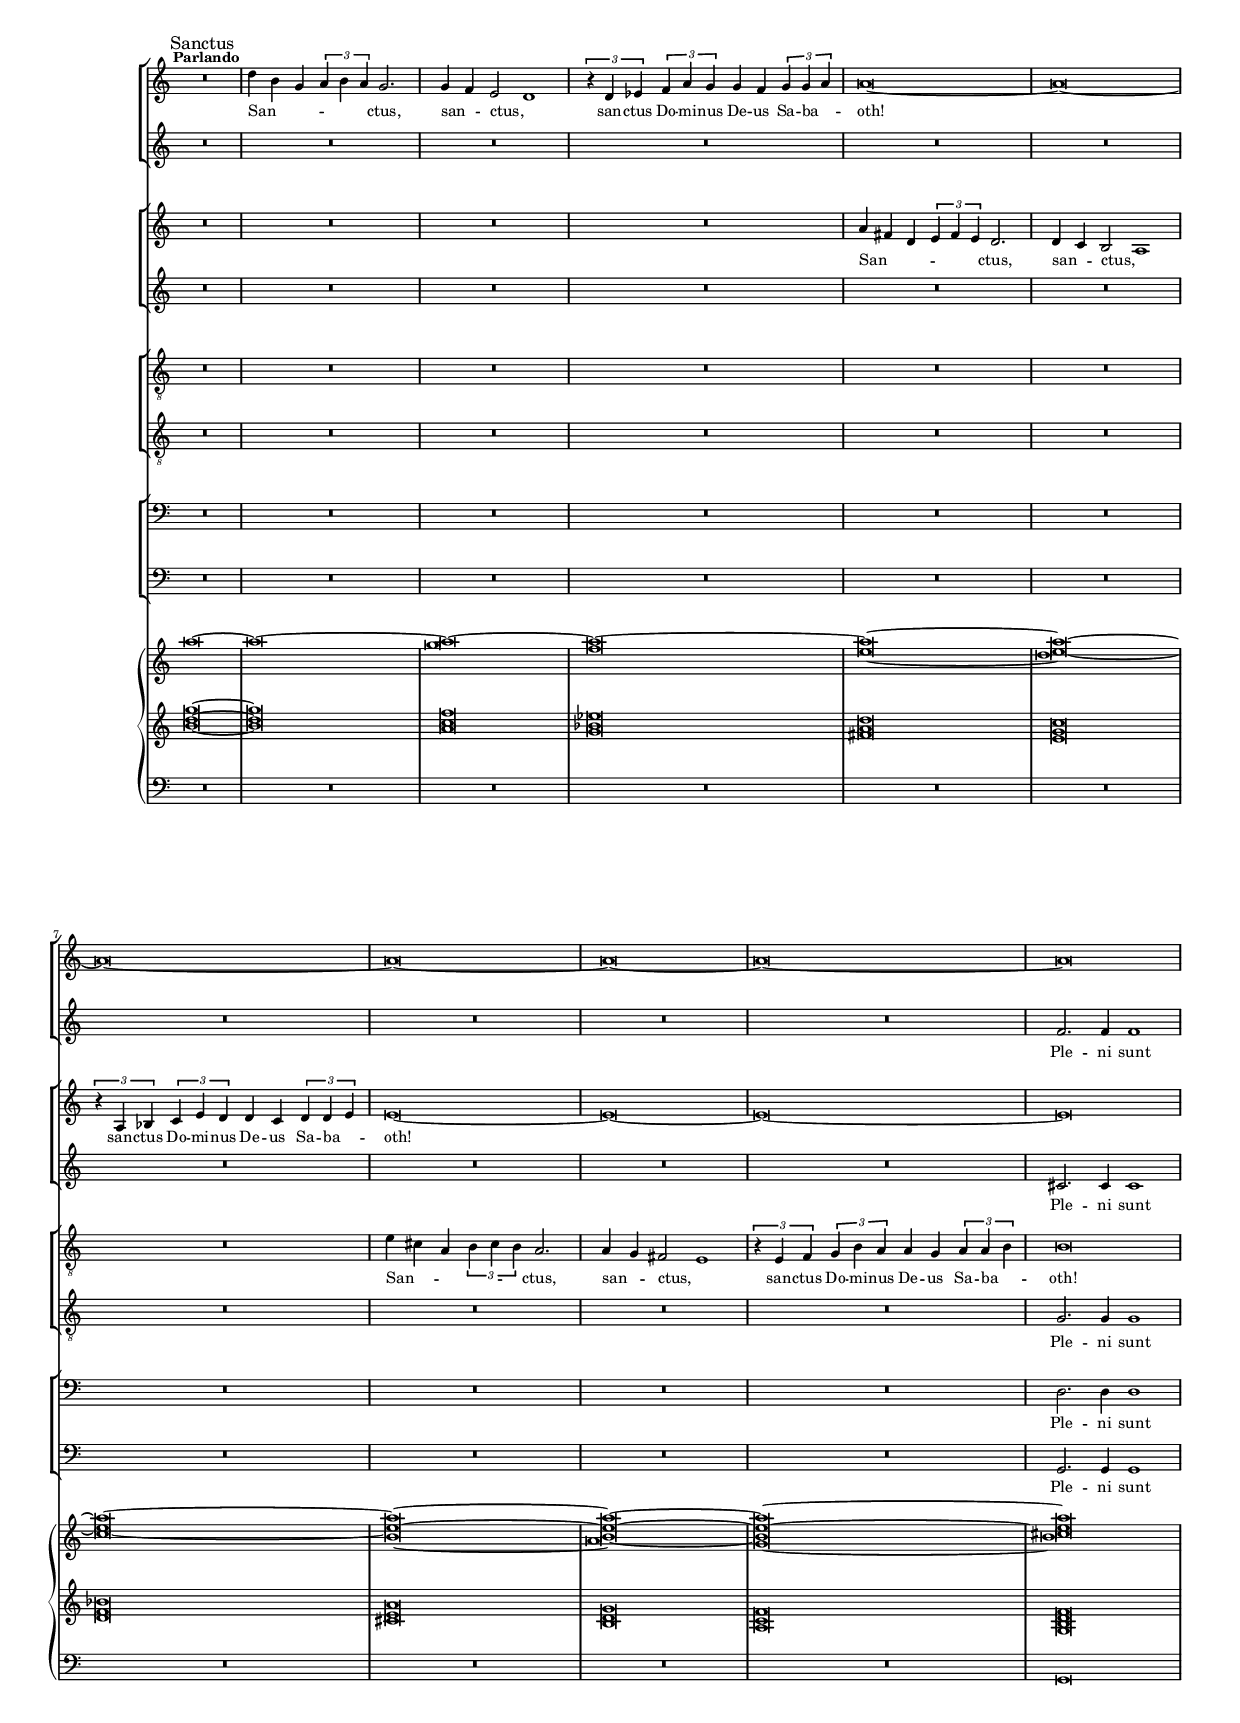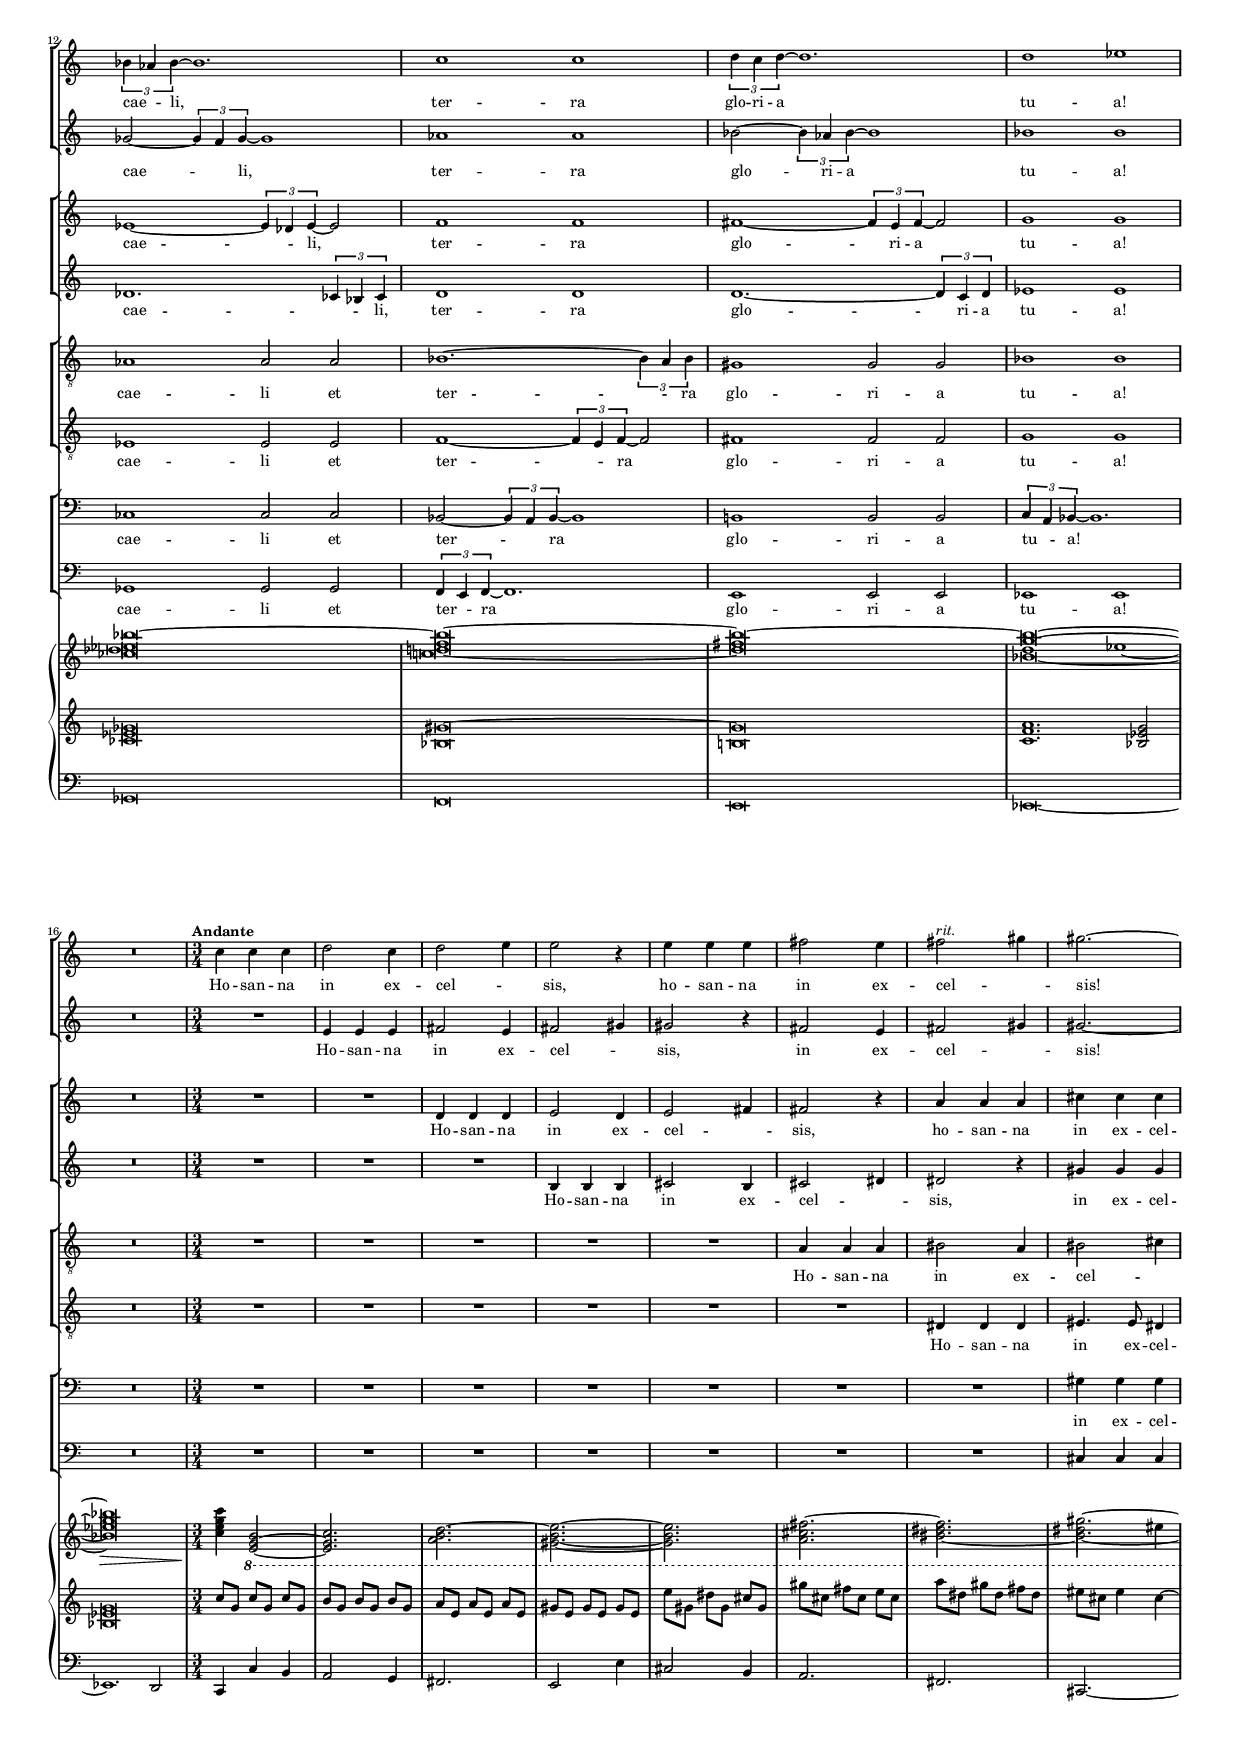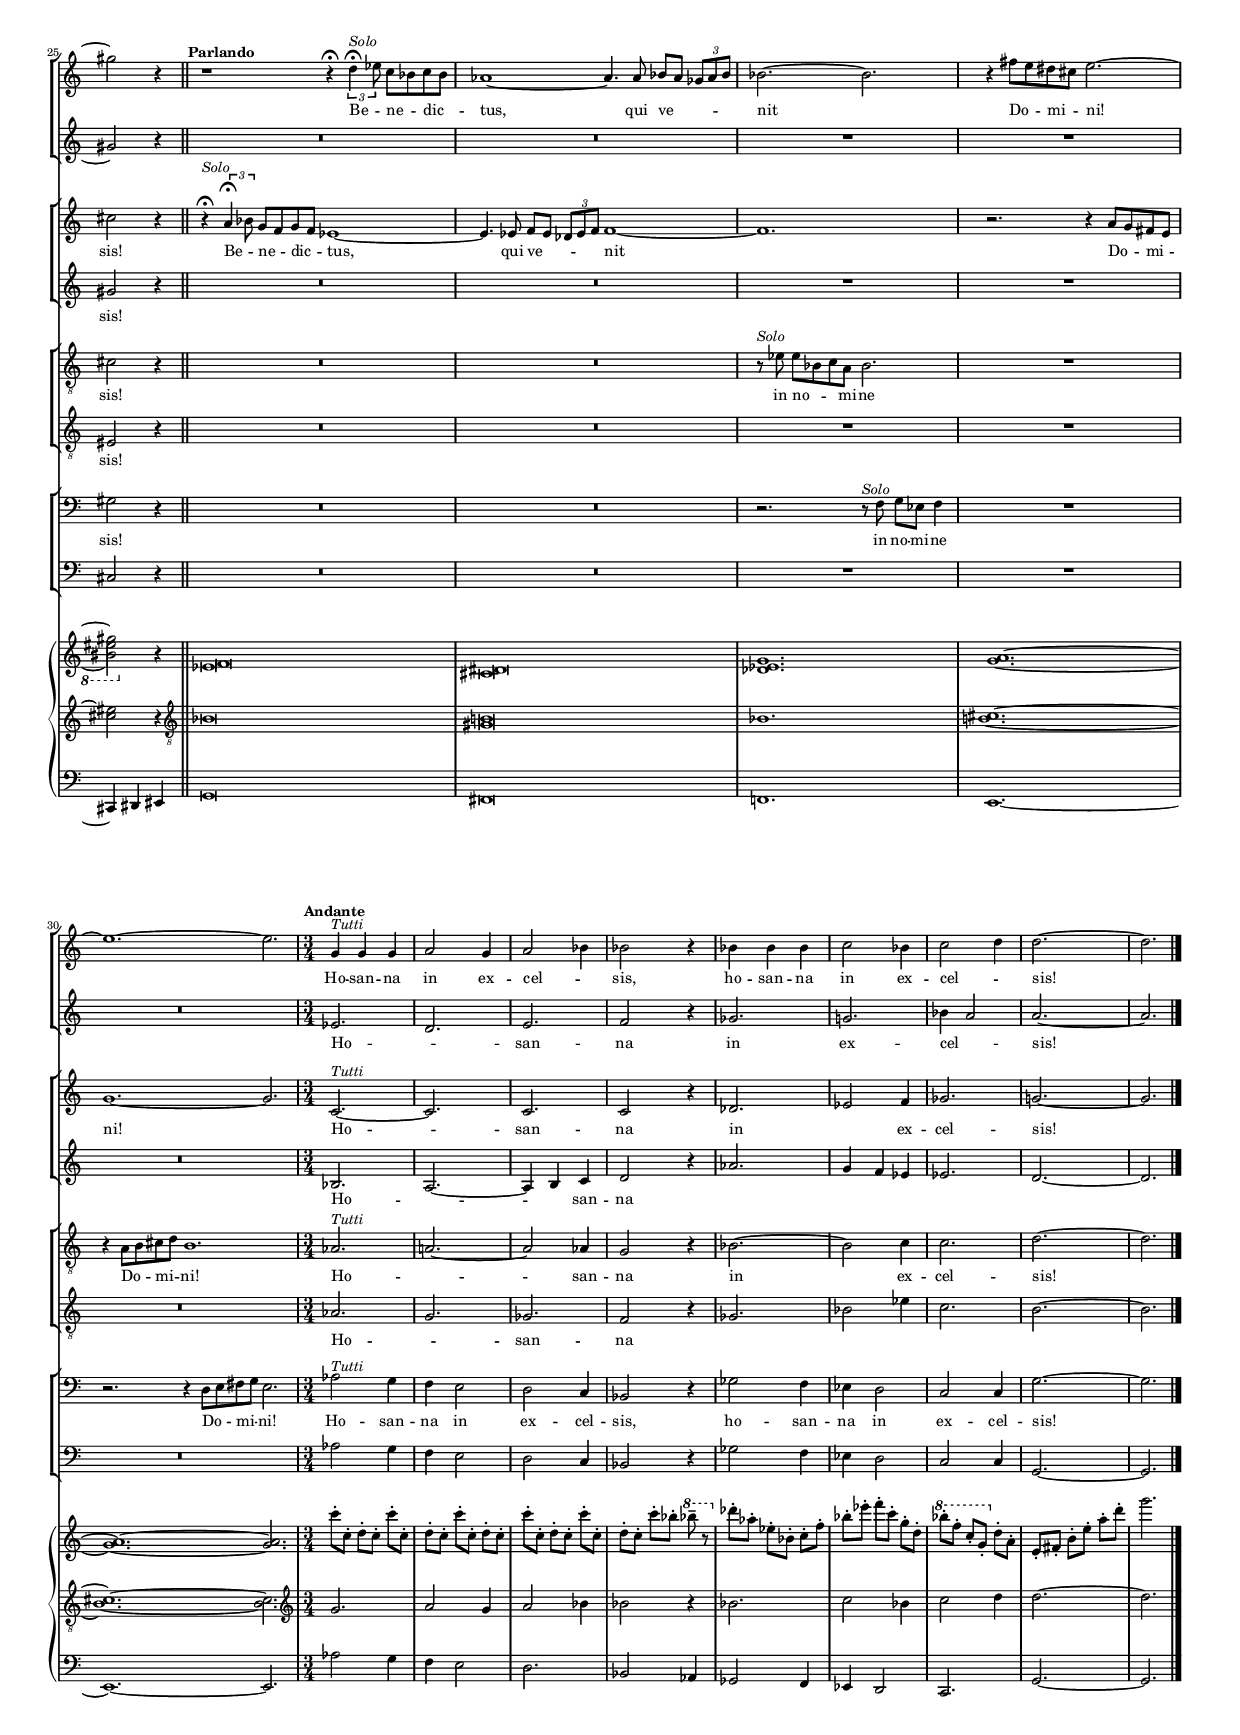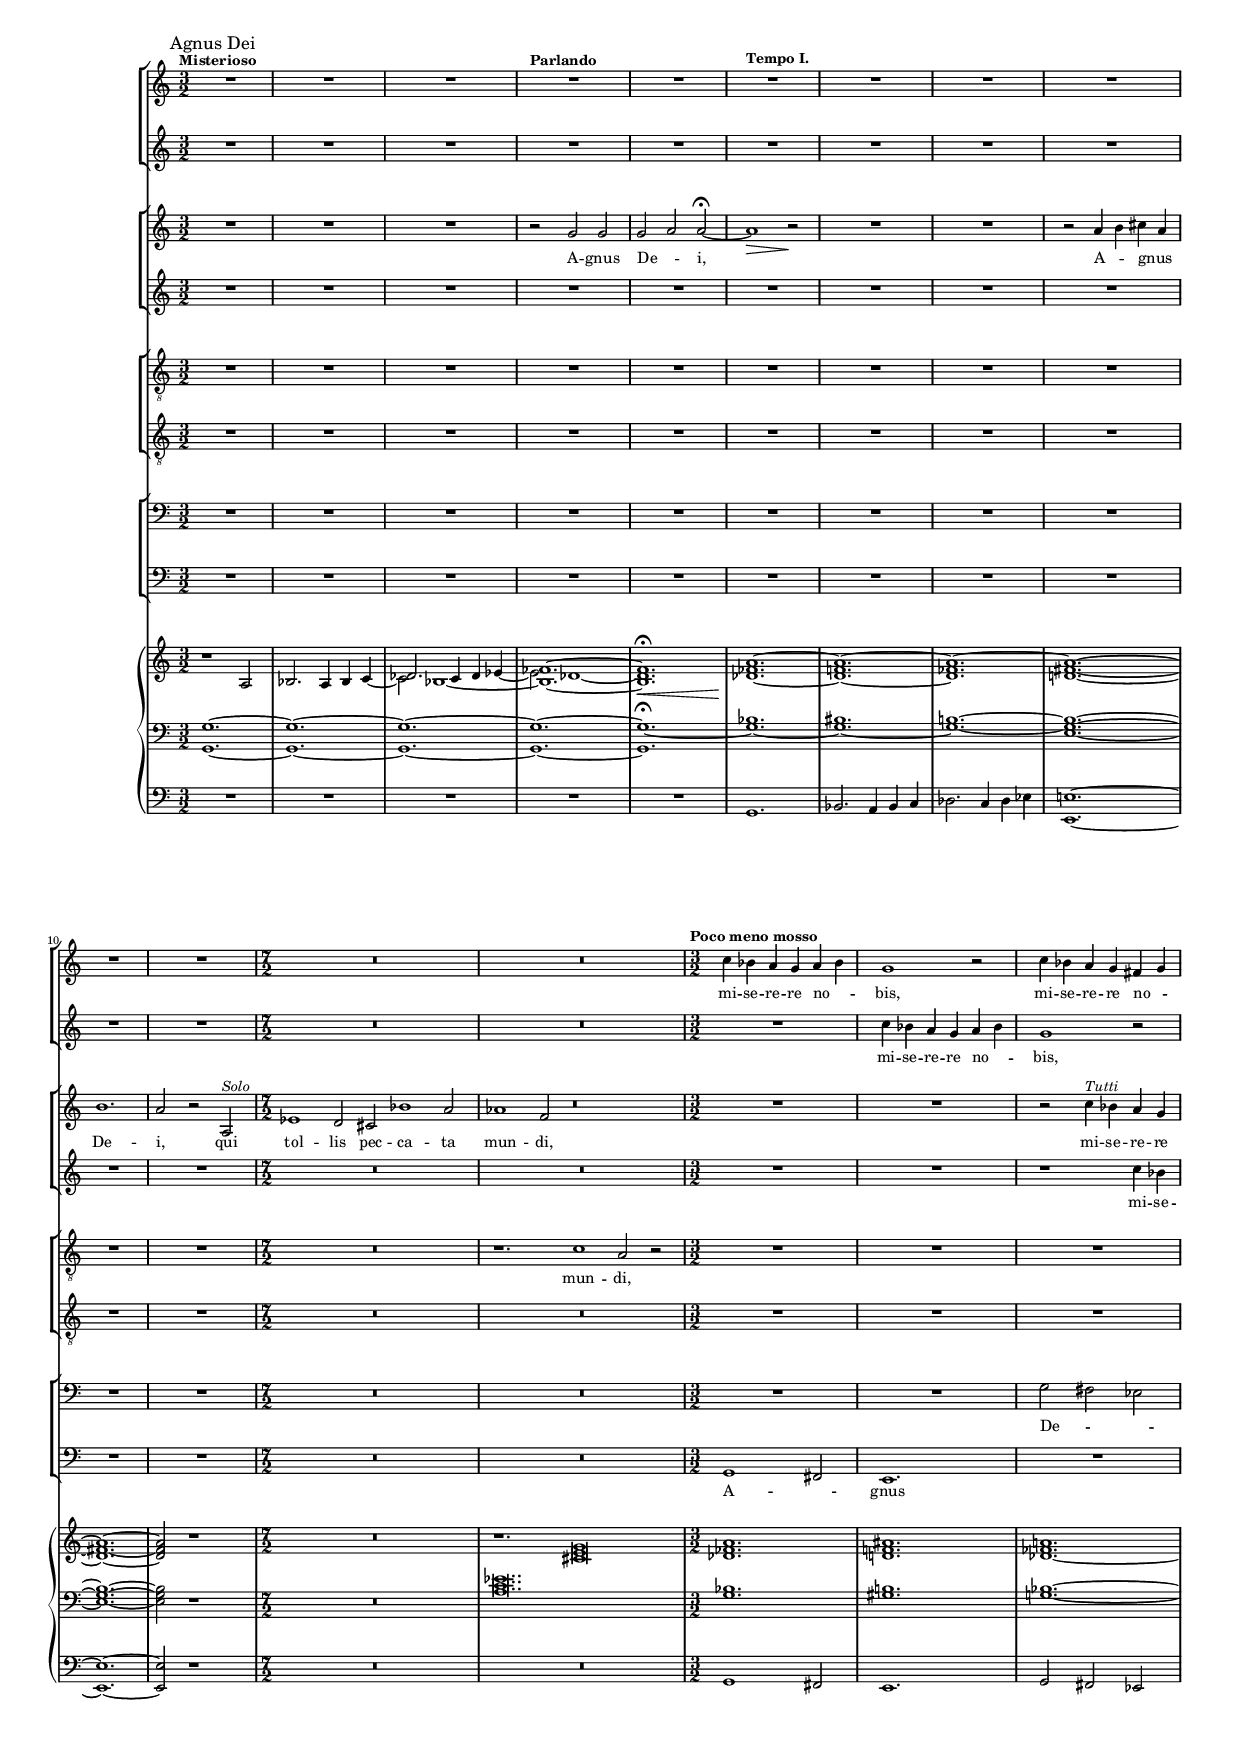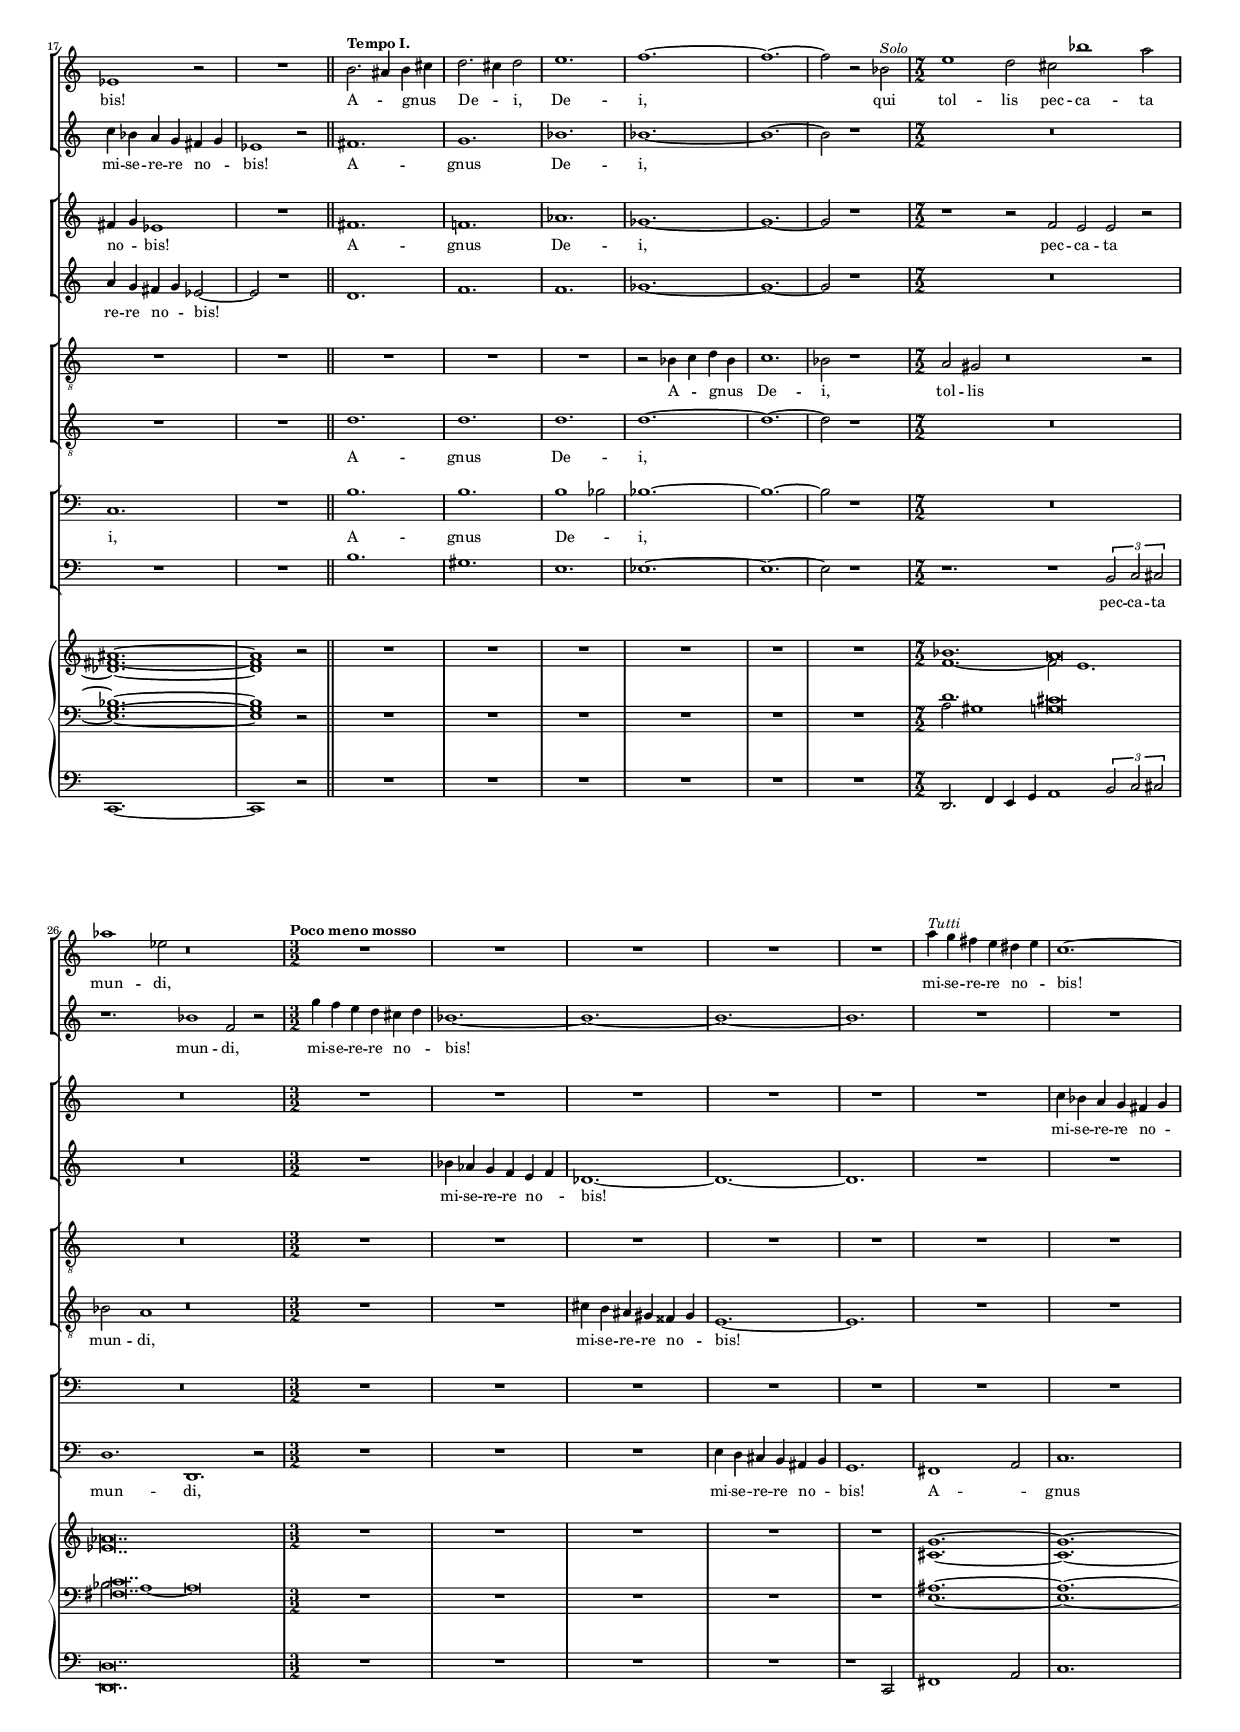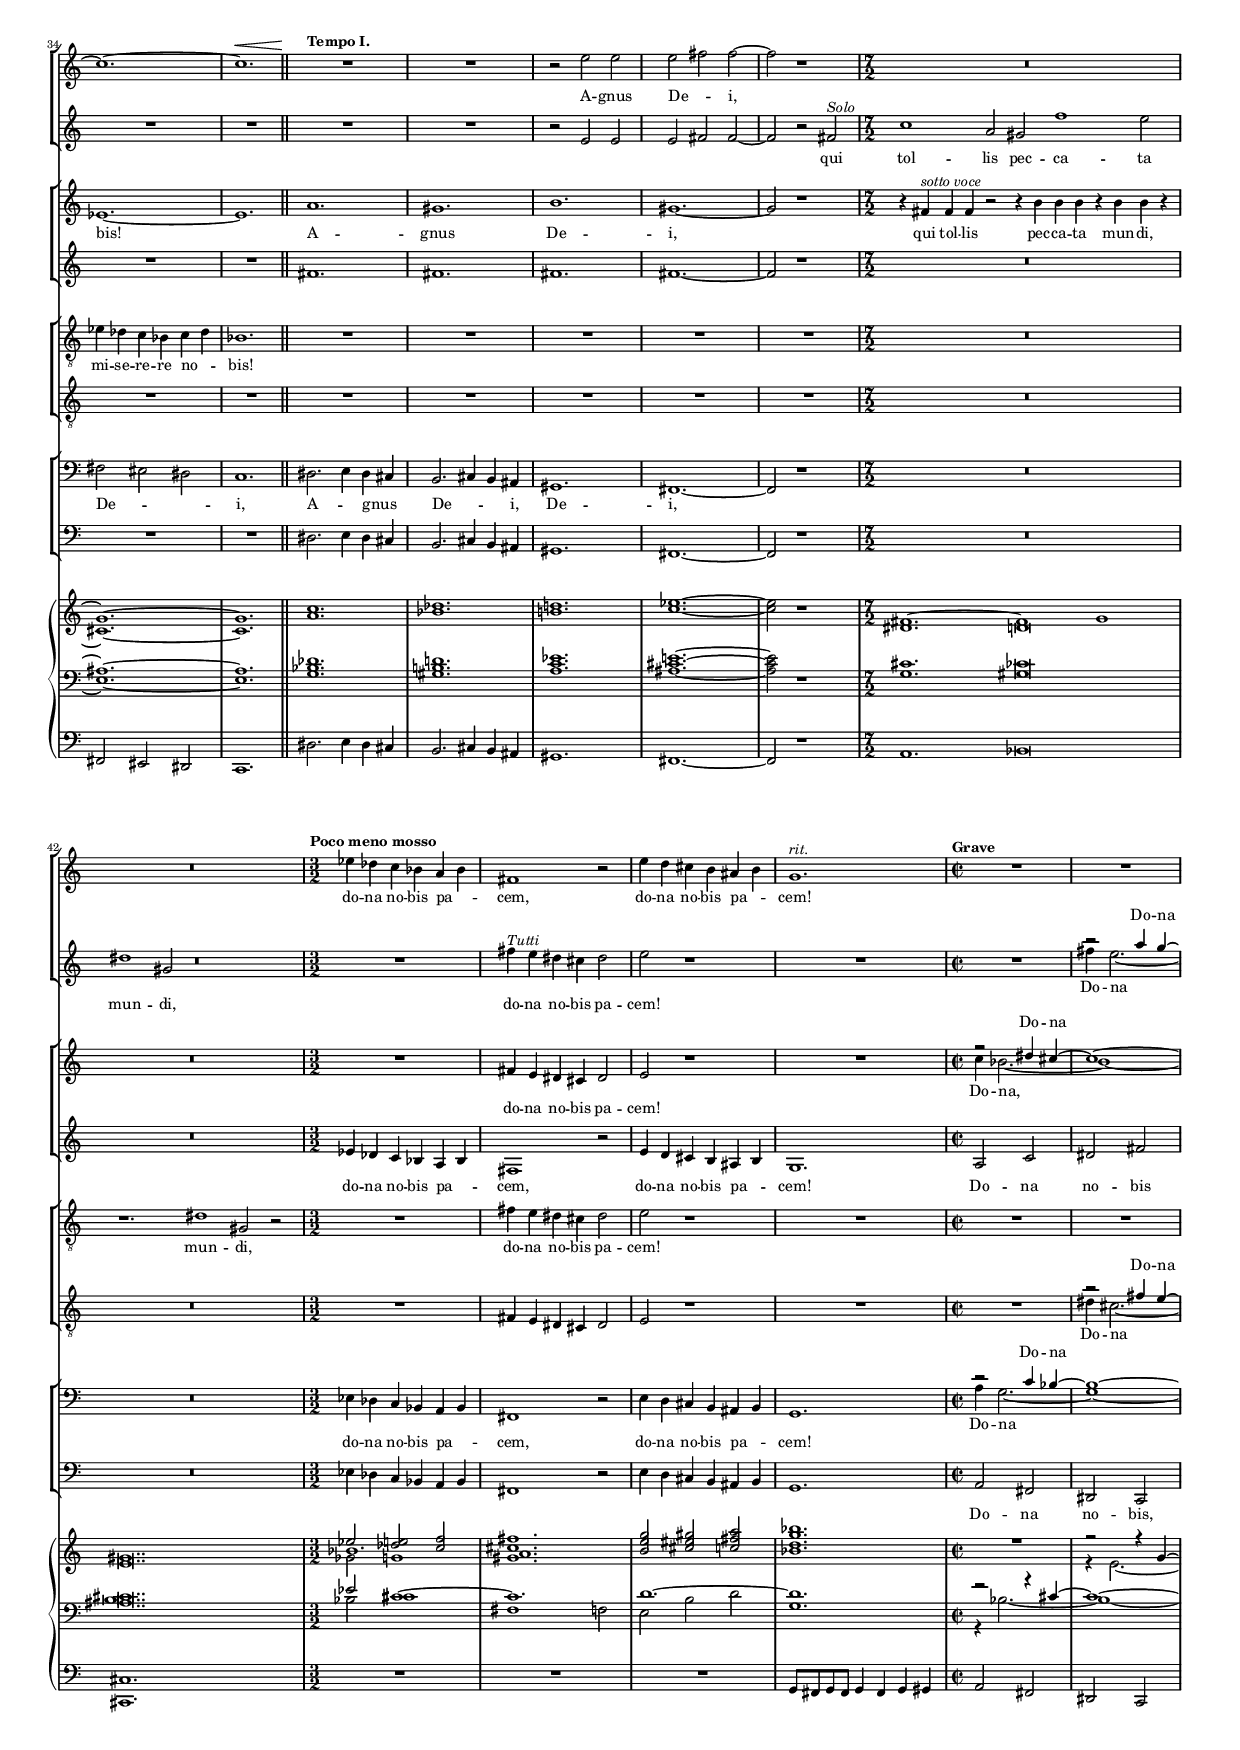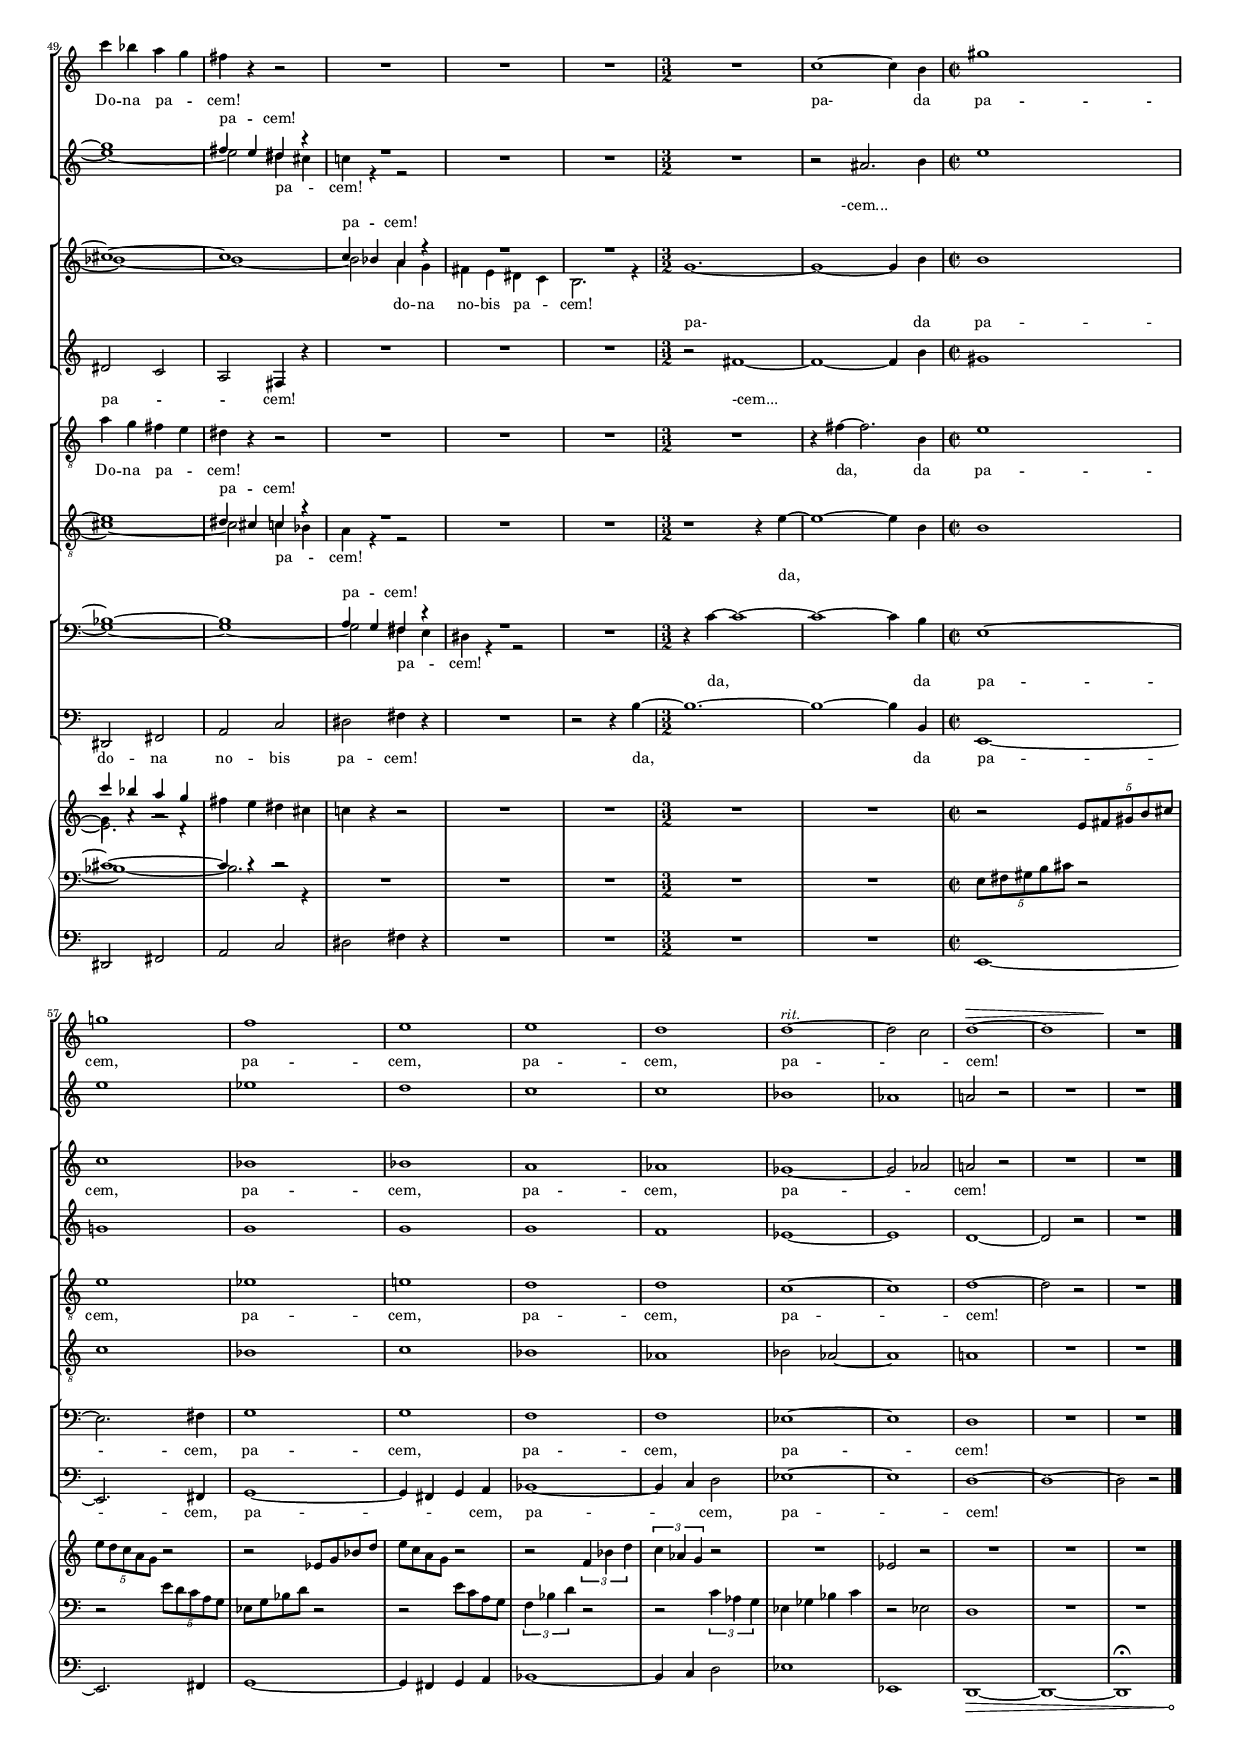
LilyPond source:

\version "2.12.3"

\paper {
	after-title-space = 0\mm
	head-separation = 0\mm
	ragged-last-bottom = ##f
	between-system-padding = #0
	print-page-number = ##f
}

\header {
	title = "Missa Brevis"
	composer = "Harmath Dénes"
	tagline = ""
}

KyrieGlobal = {
\compressFullBarRests
\mark "Kyrie"
\tempo "Largo"
s1*9
\time 2/4
s2
\time 4/4
s1*9
\bar "||"
\override Score.TimeSignature #'stencil = ##f
\time 8/8
\tempo "Parlando"
s1
\time 10/8
s1 s4
\time 8/8
s1
\time 6/8
s2.
\time 8/8
s1*5
s1*2^\markup{ \italic {rit. molto} }
\bar "||"
\revert Score.TimeSignature #'stencil
\time 4/4
\tempo "Largo"
s1*7
s1^\markup{ \italic {poco sost.} }
\tempo "Pochissimo meno mosso"
s1*6
\bar "|."
}

KyrieSI = \new Voice = KyrieSI { \relative c'' {
R1*5 |
c4. c8 c4 c4 |
c2 bes2 |
bes4. bes8 bes4 bes4 |
as2 as2 |
R2 |
R1*2 |
b4. b8 b4 b4 |
bes2 bes2 |
a4. a8 a4 a4 |
a2 gis2 |
r2 es'4. es8 |
es4 es4 f2 |
f1 |
r4 fis8 ^\markup{ \italic {Soli} } [ e8
fis8 ] d4 r8 |
r8 fis8 [ e8 ] fis8 a4 fis8 fis4. |
r4 fis8 [ e8 fis8 ] d4 r8 |
b8 \rest fis'8 fis8 e8 fis8 cis8 |
cis1 ~ |
cis1 ~ |
cis1 ~ |
cis1 ~ |
cis1 |
|
R1*2
|
|
<d, f>8. ^\markup{ \italic {Tutti} } [ <d f>16 ] <d f>8 r8 r2 |
R1 |
es'2. des4 |
c2. bes4 |
a2 a2 ~ |
a1 |
a4 g4 a4 fis4 |
g2.. a8 |
bes4 r4 r2 |

c4. c8 c4 r4 |
R1*4
} }

KyrieSILyrics = \lyricmode {
Ky -- ri -- e e -- lei -- son, ky -- ri -- e e -- lei -- son! Ky -- ri -- e e -- lei -- son, ky -- ri -- e e -- lei -- son, ky -- ri -- e e -- lei -- son!
Chri -- _ _ ste, Chri -- ste e -- le -- i -- son, Chri -- _ _ ste, Chri -- ste e -- le -- i -- son!
Ky -- ri -- e... Ky -- ri -- e e -- lei -- son, ky -- ri -- e e -- le -- i -- son! Ky -- ri -- e...
}

KyrieSII = \new Voice = KyrieSII { \relative as' {
R1*5 |
as4. as8 a4 a4 |
g2 ges2 |
g!4. g8 f4 f4 |
fes2 fes2 |
R2 |
R1*2 |
<fis g>4. <fis g>8 <fis g>4 <fis g>4 |
g2 <f g>2 |
<e f>4. <e f>8 <e fis>4 <e fis>4 |
<e f!>2 e2 |
r2 <bes' ces>4. <bes ces>8 |
<bes ces>4 <bes ces>4 <c des>2 |
c1
|
r4 <cis d>8^\markup{ \italic {Soli} } [ <b cis>8 <cis d>8 ] <a b>4 r8 |
r8 <cis d>8 [ <b cis>8 ] <cis d>8 <e fis>4 <cis d>8 <cis d>4.
|
r4 <cis d>8 [ <b cis>8 <cis d>8 ] <a b>4 r8 |
r8 <cis d>8 <cis d>8 <b cis>8 <cis d>8 <g a>8 |
<g a>1 ~ ~ |
<g a>1 ~ ~ |
<g a>1 ~ ~ |
<g a>1 ~ ~ |
<g a>1 |
R1*2
|
cis,8.^\markup{ \italic {Tutti} } [ cis16 ] cis8 r8 r2 |
R1 |
es'2. des4 |
c2. bes4 |
a2 a2 ~ |
a2.. a8 |
g2 fis2 |
fis8. fis16 e8 e d4 c4 |
es4 r4 r2 |
<g as>4. <g as>8 <g as>4 r4 |
R1*4
} }

KyrieSIILyrics = \lyricmode { \repeat unfold 59 { \skip4 } e -- lei -- son, ky -- ri -- e e -- lei -- _ son!
}

KyrieAI = \new Voice = KyrieAI { \relative f' {
R1*5 |
f4. f8 e4 e4 |
es2 es2 |
d4. d8 des4 des4 |
des2 des2 |
R2 |
<d f>4. <d f>8 <cis e>4 <cis e>4 |
|
<c! e>4 \fp <c e>2. |
R1 |
d4. d8 cis4 bes4 |
d2 cis2 |
R1 |
as'4. as8 as4 as4 |
bes2 bes2 |
f1
|
R1 |
R1*5/4 |
R1 |
R2. |
|
r8 a4^\markup{ \italic {Soli} } cis8 [ e8 cis8 ] a4 |
r8 a8 b8 d8 d8 e8 e4 |
r8 a,4 cis8 [ e8 cis8 ] a4 |
r8 << \new Voice = KyrieAIa { \voiceOne a8 [ a8 ] g8 [ a8 b8 ] b4 ~ |
b1 } \new Voice = KyrieAIb { \voiceTwo a8 [ a8 ] g8 a4 a4~ | a1 } >> |
R1*2
|
r2 r4 r8 <d, f>8^\markup{ \italic {Tutti} } |
<cis f>4 <cis f>2. ^\fermata |
c'4. c8 bes2 |
bes4. bes8 as2 |
gis4. gis8 fis2 ~ |
fis8 [ e8 ] e4 e2 |
es2 e2 |
d2 f2 |
g4 r4 r2 |
R1*2 |
r4 r8 a8 a4 g4 |
a1 ~ |
a1 ^\fermata
} }

KyrieAILyrics = \lyricmode { Ky -- ri -- e e -- lei --
son, ky -- ri -- e e -- lei -- son! Ky -- ri -- e e -- lei --
son... ky -- ri -- e e -- lei -- son... ky -- ri -- e e -- le --
i -- son! Chri -- _ _ _ ste, Chri -- ste e -- le -- i -- son,
Chri -- _ _ _ ste, "...e" -- lei -- son... Ky --
ri -- e, ky -- ri -- e, ky -- ri -- e e -- lei -- son, e --
\skip4 lei -- \skip4 son! "...e" -- le -- i -- son! }

KyrieAIbLyrics = \lyricmode { Chri -- ste e -- lei -- son! }

KyrieAII = \relative c' {
R1*5 |
c4. c8 c4 c4 |
c2 bes2 |
bes4. bes8 bes4 bes4 |
as2 as2 |
R2 |
cis4. _> b8 gis4 gis4 |
a4 a2. |
R1 |
<a bes>4. <a bes>8 bes4 <bes cis>4 |
<a d>2 <cis e>2 |
R1 |
<es fes>4. <es fes>8 <es fes>4 <es fes>4 |
<f ges>2 <f ges>2 |
f1
|
R1 |
R1*5/4 |
R1 |
R2. |
r8 <e fis>4^\markup{ \italic {Soli} } <g a>8 [ <b cis>8 <g a>8 ] <e fis>4 |
r8 <e fis>8 <fis g>8 <a b>8 <a b>8 <b cis>8 <b cis>4 |
r8 <e, fis>4 <g a>8 [ <b cis>8 <g a>8 ] <e fis>4 |
r8 <es f>8 [ <es f>8 ] <des es>8 <es f>4 <es f>4 ~ ~ |
<es f>1 |
R1*2
|
r2 r4 r8 c8^\markup{ \italic {Tutti} } |
b4 b2. ^\fermata |
<g' as>4. <g as>8 <f ges>2 |
<f ges>4. <f ges>8 <es fes>2 |
<dis e>4. <dis e>8 <cis d>2 ~ ~ |
<cis d>8 [ <b c>8 ] <b c>4 <b c>2 |
bes2 c2 |
d1 |
c4 r4 r2 |
R1*2 |
r4 r8 <e f>8 <e f>4 <d e>4 |
<e fis>1 ~ ~ |
<e fis>1 ^\fermata
}

KyrieTI = \new Voice = KyrieTI { \relative e {
\clef "treble_8" R1 |
r2 r4 e4 |
g2 g2 |
R1 |
c2 bes4 c4 ~ |
c4 r4 r2 |
R1*3 |
R2 |
R1*2 |
<b e>1 |
R1*2 |
e4. e8 e2 |
a,2 as2 |
ges1 |
c1
|
<g b>1 |
<g b>2 ~ ~ <g b>4. <e a>4. |
<g b>1 |
<d b'>2. ~ |
<fis b>1 ~ |
<d b'>1 |
<fis cis'>1 ~ |
<g cis>1 ~ ~ |
<g cis>1 |
R1 |
r8 fis'8 [ fis8 ] e8 [ fis8 cis8 ] cis4
|
r2 <d f>8. [ <d f>16 ] <d f>8 r8 |
R1 |
es2. des4 |
c2. bes4 |
a2 a2 ~ |
a1 |
bes2 c2 |
c1 |
c4 r4 r2 |
R1*5
} }

KyrieTILyrics =  \lyricmode {
m _ _ m _ _ m
Ky -- ri -- e e -- _ lei -- "son!"
Chri -- "ste" e -- lei -- "son... " _ Chri -- ste e -- le -- i -- "son!"
"...ky" -- ri -- e... Ky -- ri -- e e -- lei -- son, e -- _ lei -- "son!"
}

KyrieTII = \new Voice = KyrieTII { \relative d {
\clef "treble_8" R1 |
r2 d2 |
f1 |
r2 r4 << \new Voice = KyrieTIIa { \voiceOne r8 a8 ~ |
a4 g2. |
as4 } \new Voice = KyrieTIIb { \voiceTwo e4 f1~f4 } >> r4 r2 |
R1*3 |
R2 |
R1*2 |
<e g>1 |
R1*2 |
<b' c>4. <b c>8 <b cis>2 |
a2 as2 |
ges1 |
f1
|
<d a'>1 |
<d a'>2 ~ ~ <d a'>4. <g b>4. |
<d a'>1 |
<g a>2.^~ |
<cis, a'>1 ~ |
<fis a>1 ^~ |
<cis a'>1 ~ |
<dis a'>1 ~ ~ |
<dis a'>1 |
R1 |
cis'1
|
r2 c8. [ c16 ] c8 r8 |
R1 |
es2. des4 |
c2. bes4 |
a2 a2 ~ |
a1 |
g1 |
c1 |
as4 r4 r2 |
R1*5
} }

KyrieTIILyrics = \lyricmode { m _ \repeat unfold 13 { \skip4 } m }

KyrieTIIaLyrics = \lyricmode { m _ }

KyrieTIIbLyrics = \lyricmode { m _ }

KyrieBI = \new Voice = KyrieBI { \relative bes, {
\clef "bass" R1 |
r4 bes2. |
c1 |
r2 << \new Voice = KyrieBIa { \voiceOne r8 d4. |
des1 | c4 } \new Voice = KyrieBIb { \voiceTwo bes2~bes1 } >>
r4 r2 |
R1*3 |
R2 |
R1*2 |
r2 b4. cis8 |
d4 e4 f2 |
f2 r2 |
R1 |
ges2 fes2 |
es1 |
f1
|
g,1 |
g2 ~ g4. a4. |
g1 |
g2. |
fis1 |
g1 |
fis1 |
f!1 ~ |
f1 |
R1 |
a'1
|
R1*2 |
c,8. [ g16 ] c4 c4. c8 |
c4 des2 des4 |
des4 ges2. |
g!1 ~ |
g1 ~ |
g1 |
f4 r4 r2 |
R1*3 |
r4 r8 a,8 a2 |
a1 ^\fermata
} }

KyrieBILyrics =  \lyricmode { m _
Ky -- ri -- e e -- lei -- "son," e -- _ lei -- "son!"
Chri -- ste e -- lei -- son... _ _ _ _
m
Ky -- ri -- e, ky -- ri -- e _ e -- lei -- _ son! _ "...e" -- lei -- "son!"
}

KyrieBIaLyrics = \lyricmode { m _ _ }

KyrieBIbLyrics = \lyricmode { m }

KyrieBII = \new Voice = KyrieBII { \relative a, {
\clef "bass" R1 |
a1 |
bes1 |
r4 r8 a8 ~ a2 |
bes1 |
c4 r4 r2 |
R1*3 |
R2 |
R1*4 |
r2 fis,4. gis8 |
a4 b4 cis4 cis4 |
ges2 fes2 |
es1 |
f1
|
g1 |
g2 ~ g4. a4. |
g1 |
g2. |
fis1 |
g1 |
fis1 |
f!1 ~ |
f1 |
R1 |
g'1
|
R1*2 |
c,8. [ g16 ] c4 c4. c8 |
c4 des2 des4 |
des4 ges,2. |
g!2 r2 |
bes4. a8 g4. fis8 |
e2 es2 |
f4 r4 r2 |
R1*3 |
r4 r8 d8 d2 |
d1 ^\fermata
} }

KyrieBIILyrics = \lyricmode { m _ m _ _
Ky -- ri -- e e -- lei -- "son," e -- _ lei -- "son!"
\repeat unfold 21 { \skip4 }
Ky -- ri -- e e -- lei -- \skip4 "son!"
}

KyrieORH = \relative g' {
R1*5 |
<g as c>8. [ <g as c>16 ] <g as c>8 r8 r2 |
<d' es g>8. [ <d es g>16 ] <d es g>8 r8 r2 |
<a bes d>8. [ <a bes d>16 ] <a bes d>8 r8 r2 |
<es fes as>8. [ <es fes as>16 ] <es fes as>8 r8 r2 | \barNumberCheck
#10
a'32 ^^ [ gis32 dis32 a32 ] gis4. ~ |
gis1 ~ |
gis2 fis2 ~ |
fis2\> e2 |
R1*7\! |
R1*5/4 |
R1 |
R2. |
R1*4 |
r8 ces'32 [ des32 es32 f32 ] g2. ^\trill |
\times 2/3  {
a8 [ f8 des8 ] }
\times 2/3  {
c8 [ as8 e8 ] }
\times 2/3  {
es8 [ b8 g8 ] }
r4 |
R1
|
<a' c des f>4 <a c des f>4 <gis b c e>4 <gis b c e>4 <fisis ais b
dis>4 <fisis ais b dis>2. ^\fermata R1*5 |
r4 r8 ais,32 ^^ [ b32 fis'32 g32 ] d'2 ~ |
<< { <bes d>4 <as c>4 <bes d>4 <g bes>4 } \\ { bes32 [ f8.. ] as32 [ es8.. ] bes'32 [ f8.. ] g32 [ d8.. ] } >> |
<as' c>2 r4 <es g>4 |
<< { <a c>4 <g bes>4 <f a>4 <e g>4 } \\ { a32 [ d,8.. ] g32 [ d8.. ] f32 [ d8.. ] e32 [ d8.. ] } >> |
<d f>4 <c e>4 <bes d>4. <a c>8 |
<a d>1 ~ ~ |
<a d>1 ^\fermata
}

KyrieOLH = \relative b {
\clef "bass" \key c \major R1*5 |
r2 <b c e>8. [ <b c e>16 ] <b c e>8 r8 |
r2 <f ges bes>8. [ <f ges bes>16 ] <f ges bes>8 r8 |
r2 <c' des f>8. [ <c des f>16 ] <c des f>8 r8 |
R1 |
R2 |
R1*10 |
R1*5/4 |
R1 |
R2. |
R1*2 |
R1*3 |
r2 r4 fis,4 ~ |
fis1
|
R1 |
\clef "treble" |
\ottava #1 << { r2 r8 \times 2/3 { ais''16 [ b16 fisis'16 ] } dis4 ^\fermata } \\ { r8 \times 2/3 { cis,16 dis ais' } fisis2._\fermata } >> \ottava #0 |
\clef "bass" R1*6 |
<es,, as c>1 ~ ~ ~ |
<es as c>1 |
<d f bes>1 ~ ~ ~ |
<d f bes>1 |
<d fis a>1 ~ ~ ~ |
\once \override Script #'padding = #1
<d fis a>1 ^\fermata
}

KyrieOP = \relative d, {
\clef "bass"
\once \override Hairpin #'circled-tip = ##t
d1\< ~ |
d1 |
des1\! |
d!1 |
des1 |
c4 d4 e4. fis8 |
g4 a4 bes4. c8 |
d4 e4 f4. g8 |
as2 r2 |
R2 |
R1*6 |
ges,2 fes2 |
es1 |
f1 |
R1 |
R1*5/4 |
R1 |
R2. |
R1*6 |
es1
|
d4. e8 f4. g8 |
gis1 ^\fermata |
R1*3 |
r2 g4. a8 |
bes4. a8 g4. fis8 |
e2 es2 |
f1 ~ |
f1 |
g1 ~ |
g1 |
d1 ~ |
d1 ^\fermata
}

KyrieCoro = \score {
	<<
		\new ChoirStaff <<
			\set ChoirStaff.midiInstrument = "choir aahs"
			\new Staff << \KyrieGlobal \\ { \oneVoice \KyrieSI } >>
			\new Lyrics \lyricsto KyrieSI \KyrieSILyrics
			\new Staff \KyrieSII
			\new Lyrics \lyricsto KyrieSII \KyrieSIILyrics
		>>
		\new ChoirStaff <<
			\set ChoirStaff.midiInstrument = "choir aahs"
			\new Staff \KyrieAI
			\new Lyrics \lyricsto KyrieAIb \KyrieAIbLyrics
			\new Lyrics \lyricsto KyrieAI \KyrieAILyrics
			\new Staff \KyrieAII
		>>
		\new ChoirStaff <<
			\set ChoirStaff.midiInstrument = "choir aahs"
			\new Staff \KyrieTI
			\new Lyrics \lyricsto KyrieTI \KyrieTILyrics
			\new Lyrics = KyrieTIIaLyricsDef { }
			\new Staff \KyrieTII
			\context Lyrics = KyrieTIIaLyricsDef \lyricsto KyrieTIIa \KyrieTIIaLyrics
			\new Lyrics \lyricsto KyrieTIIb \KyrieTIIbLyrics
			\new Lyrics \lyricsto KyrieTII \KyrieTIILyrics
		>>
		\new ChoirStaff <<
			\set ChoirStaff.midiInstrument = "choir aahs"
			\new Lyrics = KyrieBIaLyricsDef { }
			\new Staff \KyrieBI
			\context Lyrics = KyrieBIaLyricsDef \lyricsto KyrieBIa \KyrieTIIaLyrics
			\new Lyrics \lyricsto KyrieBIb \KyrieBIbLyrics
			\new Lyrics \lyricsto KyrieBI \KyrieBILyrics
			\new Staff \KyrieBII
			\new Lyrics \lyricsto KyrieBII \KyrieBIILyrics
		>>
	>>
}

KyrieOrgano = \score {
	\new PianoStaff <<
		\set PianoStaff.midiInstrument = "string ensemble 1"
		\new Staff << \KyrieGlobal \\ { \oneVoice \KyrieORH } >>
		\new Staff \KyrieOLH
		\new Staff \KyrieOP
	>>
}

KyriePartitura = \score {
	<<
		\new ChoirStaff <<
			\set ChoirStaff.midiInstrument = "choir aahs"
			\new Staff << \KyrieGlobal \\ { \oneVoice \KyrieSI } >>
			\new Lyrics \lyricsto KyrieSI \KyrieSILyrics
			\new Staff \KyrieSII
			\new Lyrics \lyricsto KyrieSII \KyrieSIILyrics
		>>
		\new ChoirStaff <<
			\set ChoirStaff.midiInstrument = "choir aahs"
			\new Staff \KyrieAI
			\new Lyrics \lyricsto KyrieAIb \KyrieAIbLyrics
			\new Lyrics \lyricsto KyrieAI \KyrieAILyrics
			\new Staff \KyrieAII
		>>
		\new ChoirStaff <<
			\set ChoirStaff.midiInstrument = "choir aahs"
			\new Staff \KyrieTI
			\new Lyrics \lyricsto KyrieTI \KyrieTILyrics
			\new Lyrics = KyrieTIIaLyricsDef { }
			\new Staff \KyrieTII
			\context Lyrics = KyrieTIIaLyricsDef \lyricsto KyrieTIIa \KyrieTIIaLyrics
			\new Lyrics \lyricsto KyrieTIIb \KyrieTIIbLyrics
			\new Lyrics \lyricsto KyrieTII \KyrieTIILyrics
		>>
		\new ChoirStaff <<
			\set ChoirStaff.midiInstrument = "choir aahs"
			\new Lyrics = KyrieBIaLyricsDef { }
			\new Staff \KyrieBI
			\context Lyrics = KyrieBIaLyricsDef \lyricsto KyrieBIa \KyrieTIIaLyrics
			\new Lyrics \lyricsto KyrieBIb \KyrieBIbLyrics
			\new Lyrics \lyricsto KyrieBI \KyrieBILyrics
			\new Staff \KyrieBII
			\new Lyrics \lyricsto KyrieBII \KyrieBIILyrics
		>>
		\new PianoStaff <<
			\set PianoStaff.midiInstrument = "string ensemble 1"
			\new Staff \KyrieORH
			\new Staff \KyrieOLH
			\new Staff \KyrieOP
		>>
	>>
	\midi { }
	\layout { }
}

GloriaGlobal = {
\compressFullBarRests
\mark "Gloria"
\tempo "Parlando"
\override Score.TimeSignature #'stencil = ##f
\time 6/4
s1. |
\revert Score.TimeSignature #'stencil
\tempo "Allegro"
\time 2/2
s1*10 |
s1*2^\markup{ \italic {rit.} } |
\tempo "Andante"
s1*8 |
\time 7/8
s2..*2 |
\time 4/4
s1 |
\time 7/8
s2.. |
\time 3/4
s2. |
\time 5/8
s8*5 |
\time 2/4
s2 |
\time 3/4
s2. |
\time 5/8
s8*5 |
\time 2/4
s2*2 |
\time 5/8
s8*5 |
\time 7/8
s2..*3 |
\mark \markup { \musicglyph #"scripts.ufermata" }
\bar "||"
\tempo "Moderato"
\time 4/4
s1*7 |
s2 s2^\markup \italic "sost." |
s1*6^\markup \italic "a tempo" |
\time 6/4
\tempo "Lento"
s1.*5 |
\time 4/4
\tempo "Pochissimo meno mosso"
s1*4 |
s1^\markup \italic "poco sost." |
s1*2^\markup \italic "a tempo"
\time 3/4
s2.*2^\markup \italic "rit. molto" |
\once \override Score.RehearsalMark #'break-visibility = #begin-of-line-invisible
\mark \markup { \musicglyph #"scripts.ufermata" }
\bar "||"
\time 5/8
\tempo "Vivace"
s8*5 |
\time 3/4
s2. |
\time 7/8
s2.. |
\time 3/4
s2. |
\time 5/8
s8*5 |
\time 3/4
s2. |
\time 7/8
s2.. |
\time 4/4
s1*2 |
\time 7/8
s2..*2 |
\time 5/8
s8*5*2 |
\time 7/8
s2..*3 |
\time 5/8
s8*5*2 |
\time 7/8
s2..*3 |
\time 5/8
s8*5*2 |
\time 7/8
s2..*3 |
\time 10/8
s8*10*8 |
\bar "|."
}

GloriaSI = \new Voice = GloriaSI { \relative c'' {
R1. |
R1 |
a'4.. a16 a4 r4 |
R1*2 |
r4 d,4 \times 2/3 {
e4 fis4 gis4 }
|
a2 a4 r4 |
d,4.. d16 d4 r4 |
R1*3 |
|
R1*2  |
|
as2 bes2 |
c4 es4 bes2 |
as4 es4 bes'4 es,4 |
c'8 [ des8 es8 c8 ] bes2 |
b!2 cis2 |
dis4 fis4 cis2 |
b4 fis4 cis'4 fis,4 |
dis'8 [ e8 fis8 dis8 ] cis2 |
r4. r4 fis8 fis8 |
fis8 fis8 fis8 e4 r4 |
r2 r8 \autoBeamOff e8 f8 g8 \autoBeamOn |
a4 a4 a4. |
r8 f4 f8 g8 [ a8 ] |
bes4 a8 g8 [ a8 ] |
g4 f4 |
r4 \autoBeamOff c8 bes8 c8 d8 \autoBeamOn |
es4 es8 d4 |
c4 bes4 ~ |
bes2 ~ |
bes4. ~ bes4 ~ |
bes2.. ~ |
bes2.. ~ |
bes2..
|
|
bes8 [ des8 c8 as8 ] bes4 bes4 |
bes8 [ es8 des8 c8 ] bes4. c8 |
c1 ~ |
c1 |
b4 cis4 d4 e4 |
fis8 fis4 g8 a2 \breathe |
des,1 ~ |
des4 ces4 ces2 |
bes4 c4 cis4 dis4 |
e1 |
es2 d2 ~ |
d1 |
e,4 a8. [ g16 ] f4 e4 |
d1 |
|
R1.*2 |
\times 2/3  {
es'2 des4 }
\times 2/3  {
c2 bes4 }
\times 2/3  {
a2 bes4 }
|
fis2 r4 r2. |
R1. |
r4 g4. as8 bes4 |
b!4. b8 b4 cis4 |
dis2. e4 |
e2 e2 |
r4 e4 f4 f8 [ e8 ] |
fis4. fis8 gis4 fis4 |
e1 |
|
es2. |
es2.
|
|
d4 ^\markup{ \italic {Solo} } c8 d4 |
e4 d4 e4 |
f4. f4 r4 |
R2. |
R2*5/4 |
r8 g8 fis4 e4 |
a4 gis4 fis8 e4 |
|
fis4 ^\markup{ \italic {Tutti} } d4 e2 |
e1 |
R2..*2
R2*5/4*2 |
R2.. |
r8 dis4 fis4 dis4 |
cis4 b8 cis4 dis4 |
e4 dis8 b4 |
cis4 dis8 cis4 |
b4 gis'4 fis4 r8 |
r4. r8 gis,8 b8 gis8 |
cis4 r8 r2 |
r4 \autoBeamOff b8 dis8 b8 \autoBeamOn |
a4 r4 r8 |
r2 b8 cis8 dis8 |
cis4 r8 r2 |
r8 eis,4 gis4 eis4 |
dis4 r8 r4 r4. r4 |
r4. r4 cis'4 b8 gis4 |
e'4 d8 e4 d4. r4 |
f4 e8 f4 e4. r4 |
fis4 e8 fis4 e4. r4
fis4 e8 fis4 e4 d8 e4 |
fis4. ^| fis4 ~ fis4. ~ fis4 ~ |
fis4. ~ fis4 ~ fis4. ~ fis4
|
} }

GloriaSILyrics = \lyricmode {
Glo -- ri -- a in ex -- cel -- sis De -- o! Glo -- ri -- a!
Et in ter -- ra pax bo -- nae vo -- lun -- ta -- _ _ _ tis,
et in ter -- ra pax bo -- nae vo -- lun -- ta -- _ _ _ tis.
Be -- ne -- di -- ci -- mus Te, glo -- ri -- fi -- ca -- mus Te, gra -- ti -- as _ a -- gi -- mus _ Ti -- bi prop -- ter mag -- nam glo -- ri -- am tu -- am!
Do -- _ mi -- ne De -- us, Rex _ coe -- _ les -- _ tis, De -- us Pa -- ter om -- ni -- po -- tens!
a _ _
Je -- su Chri -- _ ste!
a _
Fi -- li -- us Pat -- _ ris!
mi -- se -- re -- re no -- _ bis!
sus -- ci -- pe de -- pre -- ca -- ti -- o -- nem nost -- ram!
Qui se -- des ad dex -- te -- ram _ Pat -- _ ris...
Quo -- ni -- am Tu so -- lus san -- ctus, Tu so -- lus al -- tis -- si -- mus, Je -- su Chri -- ste!
Cum San -- cto Spi -- ri -- tu in glo -- ri -- a De -- _ i Pat -- _ ris,
a -- men, a -- men,
a -- men, a -- men,
a -- men, a -- men,
a -- men, a -- men,
glo -- ri -- a De -- i Pat -- ris, De -- i Pat -- ris, De -- i Pat -- ris, De -- _ i Pat -- _ ris, a -- men!
}

GloriaSII = \new Voice = GloriaSII { \relative c'' {
R1. |
R1 |
fis4.. fis16 fis4 r4 |
r2 d,4 d4 |
e8 [ d8 e8 fis8 ] gis8 [ fis8 gis8 a8 ] |
b8 [ a8 b8 c8 ] d8 [ c8 d8 e8 ] |
fis2 fis4 r4 |
<a, b>4.. <a b>16 <a b>4 r4 |
R1*6 |
r4 as4 ges8 [ f8 es8 des8 ] |
es2 r2 |
r8 as4 as8 ges8 [ fes8 es8 des8 ] |
b2 r2 |
r4 fis'4 fis8 [ gis8 fis8 e8 ] |
dis2 r2 |
r2 r4 r8 cis'8 |
cis4 cis8 bis4 r4 |
r4. r4 e8 f8 |
g4 g4 g4 r4 |
fis2 f4. |
r8 d4 d8 d4 |
d4 d8 d4 |
c8 [ b8 ] a4 |
g4. \autoBeamOff g8 a8 bes8 |
c4 c8 bes4 |
a8 [ g8 ] f4 |
f8 e8 f8 g8 \autoBeamOn |
as4 as8 ges4 |
f4. f2 ~ |
f2.. ~ |
f2..
|
R1*2 |
f8 [ a8 g8 es8 ] f4 f4 |
f8 [ a8 b8 g8 ] a4 g4 |
fis4 gis4 a4 b4 |
cis8 cis4 d8 e2 \breathe |
des8 [ c8 ] bes4 f4 des4 |
es1 |
es2 e2 |
f1 |
f1 |
ges2 f4 e4 |
d2.. c8 |
d1 |
R1.*2 |
\times 2/3  {
es'2 des4 }
\times 2/3  {
c2 bes4 }
\times 2/3  {
a2 bes4 }
|
fis2 r4 r2. |
R1.
r4 e4. f8 g4 |
gis4. gis8 gis4 ais4 |
b2. b4 |
c4 d4 e2 |
r4 e4 e4 e8 [ e8 ] |
e4 d8 [ fis8 ] e2 |
e2 a,2 ~ |
a2. |
a2. |
R2*5/4  |
R2. |
R2.. |
R2. |
R2*5/4 |
R2. |
R2.. |
b1 |
cis1 |
R2..*2
R2*5/4*2 |
R2.. |
r8 dis4 fis4 dis4 |
cis4 b8 cis4 dis4 |
e4 dis8 b4 |
cis4 dis8 cis4 |
b4 gis'4 fis4 r8 |
R2..*2
R2*5/4*2 |
R2..*3 |
R1*5/4 |
r4. r4 cis4 b8 gis4 |
e'4 d8 e4 d4. r4 |
f4 e8 f4 e4. r4 |
fis4 e8 fis4 e4. r4
fis4 e8 fis4 e4 d8 c4 |
d4. ^| d4 ~ d4. ~ d4 ~ |
d4. ~ d4 ~ d4. d4
} }

GloriaSIILyrics = \lyricmode {
\repeat unfold 3 \skip4
in ex -- cel -- _ _ _ _ _ _ _ _ _ _ _ _ _ sis _ De -- o!
\repeat unfold 3 \skip4
ho -- mi -- _ ni -- _ bus vo -- lun -- ta -- _ _ _ tis ho -- mi -- _ ni -- _ bus
Lau -- da -- mus te, ad -- o -- ra -- mus Te, o, _
gra -- ti -- as a -- gi -- mus Ti -- _ bi prop -- ter mag -- nam glo -- ri -- am tu -- am, prop -- ter mag -- nam glo -- ri -- am tu -- am!
Do -- _ mi -- ne De -- us, Rex _ coe -- _ les -- tis, \repeat unfold 8 \skip4
Do -- mi -- ne Fi -- _ li, Je -- _ su!
a
Fi -- li -- us Pat -- _ ris!
\repeat unfold 30 \skip4
Chri -- ste!
}

GloriaAI = \new Voice = GloriaAI { \relative c' {
a'8 ^\markup{ \italic {Solo} } [ a8 ] fis4 e8 [ d8 ] e8 [ fis8 ] e4 d4
|
R1 |
|
d'4.. ^\markup{ \italic {Tutti} } d16 d4 r4 |
R1 |
r2 fis,4 fis4 |
gis8 [ fis8 gis8 a8 ] b8 [ ais8 b8 c8 ] |
d2 d4 r4 |
<e, fis>4.. <e fis>16 <e fis>4 r4 |
R1*5 |
<< \new Voice = GloriaAIa { \voiceOne f2 g2 |
as2 bes2 |
es,2 f2 |
g2 ges2 |
fis1 ~ |
fis1 ~ |
fis1 ~ |
fis2 g2 } \new Voice = GloriaAIb { \voiceTwo
es1 | des2 c | bes1 | as2 bes | b!2 ais | gis2 ais | b2 a | gis g |
} >> |
ais'2.. |
b2.. |
bes2 r8 \autoBeamOff g8 a8 bes8 |
cis4 cis4 c4. |
r8 c4 c8 c4 |
bes4 c8 b4 |
a4 f4 |
f4. f8 f8 f8 \autoBeamOn |
as4 as8 es8 [ c8 ] |
f8 [ e8 ] d4 ~ |
d2 |
f4 f8 es4 |
d4. d2 ~ |
d2.. ~ |
d2..
|
bes1 ~ |
bes1 |
b1 |
c4 es8 [ g8 ] f8 [ d8 ] es4 |
cis4 cis4 e4 e4 |
gis8 gis4 ais8 b2 \breathe |
f8 [ as8 g8 es8 ] f4 f4 |
f8 [ bes8 as8 g8 ] f8 [ f8 ] f4 |
f4 g4 gis2 |
a1 |
b2 bes2 |
ces2. bes4 |
R1*2 |
R1.*5
c,2 d4 e4 |
dis1 |
f1 |
f1 |
r4 g4 g4 g8 [ g8 ] |
a4. a8 gis4 a8 [ b8 ] |
b4 a4 b4 a4 |
r4 \autoBeamOff d8 c8 b8 a8 \autoBeamOn |
gis8 [ a8 ] f4 r4
|
R2*5/4
R2. |
|
c4 ^\markup{ \italic {Solo} } bes8 c4 d4 |
es4 es4. r8 |
R2*5/4 |
R2. |
R2.. |
|
a1 ^\markup{ \italic {Tutti} } |
gis1 |
r8 fis4 a4 fis4 |
e4 d8 e4 fis4
g4 fis8 d4 |
e4 fis8 e4 |
d4 b'4 a4 r8 |
r4. r8 b,8 dis8 b8 |
e4. r8 cis8 b4 |
a4 r8 r4 |
r4. r8 fis'8 ~ |
fis8 e4 r8 r4. |
R2.. |
r8 cis4 a'8 gis8 fis8 e8
b4 r8 r4 |
r8 e4. dis8 |
cis4 r4 r4. |
R2.. |
r4. r8 gis8 cis8 gis8 |
b4 r8 r4 r4. r4 |
fis'4 e8 cis4 r4. r4 |
c'4 b8 c4 b4. r4 |
d4 c8 d4 c4. r4 |
d4 c8 d4 c4. r4
d4 c8 d4 c4 bes8 c8[ bes8] |
a4. _| a4 ~ a4. ~ a4 ~ |
a4. ~ a4 ~ a4. ~ a4
} }

GloriaAILyrics = \lyricmode {
Glo -- ri -- a in ex -- cel -- sis De -- o!
Glo -- ri -- a in ex -- cel -- _ _ _ _ _ sis _ De -- o! Glo -- ri -- a!
Lau -- da -- mus, glo -- ri -- fi -- ca -- mus Te, gra -- ti -- as a -- gi -- mus Ti -- bi prop -- ter mag -- nam glo -- ri -- am _ tu -- _ am, glo -- ri -- am tu -- am!
a _ _
Do -- _ mi -- _ ne, De -- us Pa -- ter om -- ni -- po -- tens!
Do -- _ mi -- ne Fi -- li u -- _ ni -- _ ge -- ni -- te, Je -- su Chri -- ste!
a _ _ _
sus -- ci -- pe, sus -- ci -- pe!
Qui se -- des ad dex -- te -- ram _ _ Pat -- _ ris, _ mi -- se -- re -- re no -- _ bis!
Tu _ so -- lus san -- ctus, Chri -- ste!
Cum San -- cto Spi -- ri -- tu in glo -- ri -- a De -- _ i Pat -- _ ris,
a -- men, a -- men, a -- _ men, a -- men,
a -- _ _ _ _ men, a -- _ men,
a -- men, a -- men,
glo -- ri -- a De -- i Pat -- ris, De -- i Pat -- ris, De -- i Pat -- ris, De -- _ i Pat -- _ ris, _ a -- men!
}

GloriaAIbLyrics = \lyricmode {
u
}

GloriaAII = \new Voice = GloriaAII { \relative c'' {
R1. |
R1 |
a4.. a16 a4 r4 |
R1*2 |
a4 a4 a4 a4 |
a2 a4 r4 |
d,4.. d16 d4 r4 |
R1*5 |
<< \new Voice = GloriaAIIa { \voiceOne c1 ~ |
c2 des2 |
c2 des2 |
es2 fes2 |
dis2 e2 |
fis2 gis2 |
fis2 dis2 |
cis1 } \new Voice = GloriaAIIb { \voiceTwo
as1~ | as2 g | as2 es'~ | es2 des | cis1 | fis4 e dis e | fis2 b,~ | b1
} >> |
fis'2.. |
g4. g8 r8 fis8 g8 |
a4 a4 g4 r4 |
a2 g4. |
r8 f4 f8 f4 |
f4 f8 g4 |
e4 e4 |
c4. \autoBeamOff es8 d8 d8 \autoBeamOn |
f4 g8 g8 [ es8 ] |
c4 c4 ~ |
c2 ~ |
c4. ~ c4 ~ |
c2.. ~ |
c2.. ~ |
c2..
|
as1 ~ |
as1 |
a!1 ~ |
a2 b8 [ d8 ] c4 |
b4 cis4 d4 e4 |
fis8 fis4 g8 a2 \breathe |
R1 |
as8 [ g8 f8 f8 ] des2 |
bes1 |
c1 |
des2 c2 |
r4 as8 [ des8 ] ces8 [ bes8 ] as4 |
a!4 r4 r2 |
R1 |
R1.*5
r2 c4. cis8 |
dis4 b8 [ cis8 ] dis4 gis4 |
g!2 f4 d'4 |
c4 b4 bes2 |
r4 bes4 bes4 a8 [ a8 ] |
a4 d8 [ cis8 ] b2 |
a8 [ gis8 a8 b8 ] a4 r4 |
r4 \autoBeamOff d8 c8 b8 a8 \autoBeamOn |
gis8 [ a8 ] f4 r4
|
R2*5/4
R2. |
R2.. |
R2. |
R2*5/4 |
R2. |
R2.. |
fis1 |
e1 |
r8 fis4 a4 fis4 |
e4 d8 e4 fis4
g4 fis8 d4 |
e4 fis8 e4 |
d4 b'4 a4 r8 |
R2..*2 |
R2*5/4*2 |
R2..*3
R2*5/4*2 |
R2..*3 |
R1*5/4 |
fis4 e8 cis4 r4. r4 |
c'4 b8 c4 b4. r4 |
d4 c8 d4 c4. r4 |
a4 g8 a4 g4. r4
a4 g8 a4 g4 f8 g4 |
a4. _| a4 ~ a4. ~ a4 ~ |
a4. ~ a4 ~ a4. ~ a4
} }

GloriaAIILyrics = \lyricmode {
\repeat unfold 3 \skip4
in ex -- cel -- sis De -- o!
\repeat unfold 3 \skip4
Lau -- da -- mus, ad -- o -- ra -- mus Te, o, _
gra -- ti -- as a -- gi -- mus Ti -- bi prop -- ter mag -- nam glo -- ri -- am _ tu -- am!
\skip4 \skip4
Rex, _ _ \repeat unfold 8 \skip4
u -- ni -- ge -- ni -- te, Je -- su!
\skip4 \skip4
A -- _ gnus _ De -- i!
sus -- ci -- pe de -- pre -- ca -- ti -- o -- _ nem nost -- _ ram!
}

GloriaTI = \new Voice = GloriaTI { \relative c' {
\clef "treble_8"
R1. |
R1 |
fis4.. fis16 fis4 r4 |
d4.. d16 d4 r4 |
R1*2 |
fis4.. fis16 fis4 r4 |
R1 |
a,4 a4 fis8 [ g8 fis8 e8 ] |
d4 r4 r2 |
R1*8 |
b'2 cis2 |
dis4 fis4 cis2 |
b4 fis4 cis'4 fis,4 |
fis'4. fis8 r8 d8 d8 |
d8 d8 d8 cis4 r4 |
f2 e2 ~ |
e2 es4. |
r8 d4 d8 d4 |
d4 d8 d8 c8 |
b8 [ c8 ] d4 |
d4. \autoBeamOff c8 bes8 bes8 \autoBeamOn |
c4 c8 c4 |
a4 bes4 ~ |
bes2 |
c4 d8 c4 |
bes4. bes2 ~ |
bes2.. ~ |
bes2..
|
r4 bes8 [ des8 ] c8 [ as8 ] bes4 |
bes4 bes8 [ es8 ] des8 [ c8 ] bes4 |
c2 f,8 [ a8 g8 es8 ] |
f4 f4 r2 |
dis'4 cis4 b4 a4 |
gis8 gis4 g8 fis2 \breathe |
r4 f8 [ as8 ] g8 [ es8 ] f4 |
f4 r4 as4 as8 [ as8 ] |
g2 ges2 |
g!1 |
as8 [ ces8 bes8 ges8 ] as4 as4 |
as8 [ des8 ces8 bes8 ] as4 bes4 |
a!4 b!2. |
c1 |
R1.*3 |
|
fis4 ^\markup{ \italic {secco} } c4 b4 ais4 g4 fis4 |
eis2 d4 r2.
r2 r4 ais'4 ~ |
ais4 gis4 ais4. ais8 |
b4 c4 c4 d4 |
d1 |
r4 d4 cis4 cis8 [ cis8 ] |
d4. d8 e8 fis4 e8 |
e1 |
f2. |
f2.
|
R2*5/4
R2. |
R2.. |
|
r8 es8^\markup{ \italic {Solo} } des4 es4 |
e!8 [ d8 ] e4 r8 |
R2. |
R2.. |
|
e,4 ^\markup{ \italic {Tutti} } fis4 a4 b4 |
b1 |
R2..*2
R2*5/4*2 |
R2..*3 |
R2*5/4*2 |
R2..*3
R2*5/4*2 |
R2.. |
r8 eis4 gis4 eis4 |
dis4 cis8 dis4 eis4 |
fis4 eis8 cis4 r4. r4 |
R1*5/4 |
r4. r4 c4 b8 c4 |
d4. r4 d4 c8 as4 |
g4. r4 fis'4 e8 fis4
e4. r4 e4. e4 |
fis4. ^| fis4 ~ fis4. ~ fis4 ~ |
fis4. ~ fis4 ~ fis4. ~ fis4
} }

GloriaTILyrics = \lyricmode {
Glo -- ri -- a, glo -- ri -- a! Glo -- ri -- a
et in ter -- _ _ _ ra
Et in ter -- ra pax bo -- nae vo -- lun -- ta -- tis.
Be -- ne -- di -- ci -- mus Te, o, _ _
gra -- ti -- as a -- gi -- mus _ Ti -- _ bi prop -- ter mag -- nam glo -- ri -- am tu -- am, glo -- ri --am tu -- am!
Do -- _ mi -- ne De -- us, Rex _ coe -- _ les -- tis, Rex _ coe -- _ les -- tis,
De -- us Pa -- ter om -- ni -- po -- tens!
Do -- _ mi -- ne Fi -- li, Do -- mi -- ne Je -- _ su!
Do -- _ mi -- ne De -- us, A -- _ gnus _ De -- i, a _ _
Qui tol -- lis pec -- ca -- ta mun -- di,
de -- pre -- ca -- ti -- o -- nem nost -- _ ram!
Qui se -- des ad dex -- te -- ram _ _ Pat -- _ ris...
Tu so -- lus Do -- mi -- nus,
Je -- su Chri -- _ ste!
Cum San -- cto Spi -- ri -- tu in glo -- ri -- a
De -- i Pat -- ris, De -- i Pat -- ris, De -- i Pat -- ris, Pat -- ris, a -- men!
}

GloriaTII = \new Voice = GloriaTII { \relative c' {
\clef "treble_8"
R1. |
R1 |
d4.. d16 d4 r4 |
<a b>4.. <a b>16 <a b>4 r4 |
R1*2 |
d4.. d16 d4 r4 |
r2 d4 d4 |
c8 [ d8 c8 b8 ] a8 [ b8 a8 g8 ] |
fis8 [ g8 fis8 e8 ] d8 [ e8 d8 c8 ] |
b4 r4 r2 |
R1 |
<bes' c>1 ^\fermata |
as2 g2 |
f2 ges2 |
as1 ~ |
as1 |
b2 ais2 |
gis2 ais2 |
b2 a2 |
gis2 g4 r8 fis'8 |
eis4 eis8 dis4 r4 |
R2.. |
d1 ~ |
d2.. |
r8 bes4 bes8 bes4 |
bes4 g8 g4 |
c4 c4 |
bes4. \autoBeamOff bes8 bes8 bes8 \autoBeamOn |
as4 as8 bes8 [ g8 ] |
f4 f4 ~ |
f2 |
ges4. ~ ges4 |
f2.. ~ |
f2.. ~ |
f2..
|
r2 bes8 [ des8 c8 as8 ] |
bes4 bes4 bes8 [ es8 des8 c8 ] |
c4 f,8 [ a8 ] g8 [ es8 ] f4 |
f4 r4 r2 |
b4 a4 g4 f4 |
e8 e4 es8 d2 \breathe |
r2 f8 [ as8 g8 es8 ] |
f4 f4 r2 |
bes1 |
a1 |
r2 as8 [ c8 bes8 ges8 ] |
as4 as4 r2 |
g1 |
ges1 |
R1.*3 |
fis'4^\markup{ \italic {secco} } c4 b4 ais4 g4 fis4 |
eis2 d4 r2.
r2 g2 |
fis1 |
a1 |
gis1 |
r4 a4 a4 a8 [ a8 ] |
a4. a8 b4 a8 [ gis8 ] |
a8 [ b8 cis8 d8 ] e8 [ d8 c8 b8 ] |
c2. |
c2.
|
R2*5/4
R2. |
R2.. |
R2. |
R2*5/4 |
R2. |
R2.. |
e,4 fis4 a4 b4 |
b1 |
R2..*2
R2*5/4*2 |
R2..*3 |
R2*5/4*2 |
R2..*3
R2*5/4*2 |
R2.. |
r8 eis4 gis4 eis4 |
dis4 cis8 dis4 eis4 |
fis4 eis8 cis4 r4. r4 |
R1*5/4 |
r4. r4 c4 b8 c4 |
d4. r4 d4 c8 as4 |
g4. r4 d'4 c8 d4
c4. r4 c4. c8[ d8] |
e4. ^| e4 ~ e4. ~ e4 ~ |
e4. ~ e4 ~ e4. ~ e4
} }

GloriaTIILyrics = \lyricmode {
\repeat unfold 9 \skip4
et in ter -- _ _ _ _ _ _ _ _ _ _ _ _ _ _ _ ra pax...
m _ _ _ _ _ _ _ _ _ _ _ _
Lau -- da -- mus Te,
\repeat unfold 19 	\skip4
tu -- am!
Do -- _ mi -- ne De -- us, Do -- _ mi -- _ ne, Rex _ coe -- _ les -- tis,
\repeat unfold 8 \skip4
Do -- _ mi -- ne Fi -- li, \skip4 \skip4
Do -- _ mi -- ne De -- us! \skip4 \skip4
\repeat unfold 8 \skip4
sus -- _ ci -- pe!
}

GloriaBI = \new Voice = GloriaBI { \relative c {
\clef bass
R1. |
R1 |
a'4.. a16 a4 r4 |
<e fis>4.. <e fis>16 <e fis>4 r4 |
R1*2 |
a4.. a16 a4 r4 |
R1*2 |
fis4 fis4 f8 [ g8 f8 e8 ] |
d8 [ e8 d8 c8 ] bes8 [ c8 bes8 a8 ] |
as1 |
<es' f>1 ^\fermata |
R1*4 |
b1 ~ |
b1 ~ |
b1 ~ |
b2 r2 |
R2.. |
e2.. |
c'1 |
b2 a4. |
r8 bes4 a8 [ g8 ] f8 |
g4 g8 g4 |
a4 a4 |
c4. \autoBeamOff bes8 a8 g8 \autoBeamOn |
as8 [ g8 ] f8 g8 [ es8 ] |
f4 bes,4 ~ |
bes2 |
es4. ~ es4 |
bes2.. ~ |
bes2.. ~ |
bes2..
|
des1 ~ |
des4 es4 fes2 |
f!1 ~ |
f1 |
fis4 e4 d4 c4 |
b8 b4 bes8 a2 \breathe |
f'1 |
as1 |
bes2 ges2 |
f1 |
r4 as8 [ ces8 ] bes8 [ ges8 ] as4 |
as4 r4 r2 |
R1*2 |
|
g,4 ^\markup{ \italic {secco} } cis4 d4 es4 fis4 g4 |
as2 b4 r2. |
R1.*3
R1*2 |
r2 f4. f8 |
e1 |
r4 e4 e4 e8 [ e8 ] |
d4 d4 d2 |
cis2 c2 |
f2. |
f2.
|
R2*5/4
R2. |
R2.. |
R2. |
R2*5/4 |
R2. |
R2.. |
e1 |
e1 |
R2..*2
R2*5/4*2 |
R2..*3 |
R2*5/4*2 |
R2.. |
r8 gis4 b4 gis4 |
fis4 e8 fis4 gis4
a4 gis8 e4 |
fis4 gis8 fis4 |
e4 cis'4 b4 r8 |
r4. r8 eis,8 gis8 eis8 |
gis4 r8 r2 |
r4. r4 b4 ais8 fis4 |
R1*5/4 |
r4. r4 a4 g8 a4 |
bes4. r4 bes4 as8 f4 |
g4. r4 a4 g8 a4
g4. r4 c4. c4 |
d4. ^| d4 ~ d4. ~ d4 ~ |
d4. ~ d4 ~ d4. ~ d4
} }

GloriaBILyrics = \lyricmode {
Glo -- ri -- a, glo -- ri -- a! Glo -- ri -- a
et in ter -- _ _ _ _ _ _ _ _ _ ra _ pax... _
o
Lau -- da -- mus Te, gra -- ti _ -- as a -- gi -- mus Ti -- bi prop -- ter mag -- nam glo -- _ ri -- am _ tu -- am, tu -- am!
a _ _ _
De -- us Pa -- ter om -- ni -- po -- tens!
a _ Je -- _ su!
Do -- _ mi -- ne De -- us!
Qui tol -- lis pec -- ca -- ta mun -- di,
sus -- ci -- pe!
Qui se -- des ad dex -- te -- ram Pat -- _ _ ris...
Chri -- ste!
Cum San -- cto Spi -- ri -- tu in glo -- ri -- a De -- _ i Pat -- _ ris,
a -- men, a -- men,
glo -- ri -- a De -- i Pat -- ris, De -- i Pat -- ris, De -- i Pat -- ris, Pat -- ris, a -- men!
}

GloriaBII = \new Voice = GloriaBII { \relative c {
\clef bass
R1. |
R1 |
d4.. d16 d4 r4 |
<d, d'>4.. <d d'>16 <d d'>4 r4 |
R1*2 |
d'4.. d16 d4 r4 |
R1*4 |
as4 as4 as4 as4 |
as1 ^\fermata |
as2 f2 |
bes2 es,2 |
as2 g2 |
f2 ges2 |
b2 r2 |
R1*2 |
r8 b4 b8 b8 [ cis8 b8 a8 ] |
gis2.. |
a2.. |
c1 |
e2 f4. |
bes,4 bes4 a4 |
g4 g8 e4 |
a4 d,4 |
es4 es4 \autoBeamOff g8 g8 \autoBeamOn |
f4 as8 c4 |
f,4 bes4 ~ |
bes2 |
as4. ~ as4 |
bes2.. ~ |
bes2.. ~ |
bes2..
|
ges1 ~ |
ges1 |
f1 ~ |
f2 g4 a4 |
b4 a4 g4 f4 |
e8 e4 es8 d2 \breathe |
bes'1 |
as1 |
es'2 des2 |
c1 |
as1 |
des,2 des4 ges4 |
f4 e4 a2 |
as1 |
g4^\markup{ \italic {secco} } cis4 d4 es4 fis4 g4 |
as2 b4 r2. |
R1.*3
c,2 bes2 |
as2 ges2 |
f1 |
e1 |
r4 a4 a4 a8 [ a8 ] |
d4 d4 d2 |
cis2 c2 |
f2. |
f,2.
|
R2*5/4
R2. |
R2.. |
R2. |
R2*5/4 |
R2. |
R2.. |
e'1 |
e1 |
R2..*2
R2*5/4*2 |
R2..*3 |
R2*5/4*2 |
R2.. |
r8 gis4 b4 gis4 |
fis4 e8 fis4 gis4
a4 gis8 e4 |
fis4 gis8 fis4 |
e4 cis'4 b4 r8 |
R2..*2 |
r4. r4 b4 ais8 fis4 |
R1*5/4 |
r4. r4 a,4 g8 a4 |
bes4. r4 bes4 as8 f4 |
g4. r4 a4 g8 a4
e4. r4 g'4. g4 |
a4. ^| a4 ~ a4. ~ a4 ~ |
a4. ~ a4 ~ a4. ~ a4
} }

GloriaBIILyrics = \lyricmode {
\repeat unfold 9 \skip4
et in ter -- ra pax...
o _ _ _ _ _ _ _ _
vo -- lun -- ta -- _ _ _ tis.
Lau -- da -- mus Te, gra -- ti -- as a -- gi -- mus Ti -- bi prop -- ter mag -- nam glo -- ri -- am tu -- am, tu -- am!
\repeat unfold 17 \skip4
a
Fi -- li -- us Pat -- _ _ ris!
\repeat unfold 8 \skip4
sus -- ci -- pe, sus -- ci -- pe!
}

GloriaORH = \relative c' {
R1. |
r4 d4 e8 [ fis8 gis32 a32 b32 c32 d32 e32 fis32 gis32 ] |
<a, d e fis a>2 <a d e fis a>4 r4 |
r2 d,4 d4 |
e8 [ d8 e8 fis8 ] gis8 [ fis8 gis8 a8 ] |
b8 [ a8 b8 c8 ] d8 [ e8 fis8 gis8 ] |
<a, d e fis a>2 <a d e fis a>4 r4 |
R1*6 |
as8 [ es8 c8 bes8 ] as8 [ c8 es8 g8 ] |
f8 [ des8 c8 as8 ] g8 [ c8 des8 f8 ] |
es8 [ c8 bes8 as8 ] es'8 [ bes8 as8 g8 ] |
es'8 [ des8 c8 bes8 ] es8 [ des8 ces8 bes8 ] |
\times 4/6  {
b!8 [ dis8 fis8 b8 fis8 dis8 ] }
\times 4/6  {
cis8 [ e8 gis8 ais8 gis8 e8 ] }
|
\times 4/6  {
dis8 [ fis8 ais8 b8 ais8 fis8 ] }
\times 4/6  {
e8 [ gis8 ais8 cis8 ais8 gis8 ] }
|
\times 4/6  {
fis8 [ b8 cis8 dis8 cis8 b8 ] }
\times 4/6  {
e,8 [ a8 b8 cis8 b8 a8 ] }
|
\times 4/6  {
dis,8 [ gis8 ais8 b8 ais8 gis8 ] }
\times 4/6  {
cis,8 [ fis8 g8 a8 g8 fis8 ] }
|
gis2.. |
<e g!>2.. ~ |
<d g>1 ~ |
<d fis>2 <c es f>4 <c es f a>8 |
<c d f bes>8 r8 r4 r4 |
R2*5/4 |
r4 r8 <f a>8 |
<f g>4 r4 r4 |
R2*5/4 |
R2*2 |
R2*5/4 |
R2.. |
<d f bes>4. _| <d f bes>2 ~ ~ ~ |
<d f bes>2..
|
R1*13 |
bes'4 f8. [ ges16 ] as4 bes4 |
<< { g2. ~ g2 f4 |
g4 f2 g2. |
as1 ges2 |
fis2 g4 a2. } \\ {
f2.~ f4 es2 | es2 d4 es d2 | f2 fes1 | d2. <es fis>
} >> | \oneVoice
r2. des''2 ~ <bes des>4 ~ ~
<bes des>8 ( [ <as c>8 ) <as c>8 ( <g b>8 ) ] <g b>8 ( [
<as c>8 ) <as c>8 ( <bes des>8 ) ] |
<ais cis>8 ( [ <gis b>8 ) <gis b>8 ( <fis ais>8 ) ] <gis b>4 r4 |
\set tieWaitForNote = ##t
r2 r8 c,,8 ~ [ f8 ~ <c f c'>8 ] |
\stemDown e'8 ~ [ d8 ~ gis,8 ~ e8 ~ ] \stemUp <e gis d' e>2 |
\set tieWaitForNote = ##f
e4 g4 << { a8 [ bes8 ] \times 2/3 { cis8 [ d8 e8~ ] }
e4 d gis a8 b |
e,1 } \\ {
a,2~ | a2 b~ | b4 a b a
} \\ {
s2 | fis'2. e4 |
} >> | \oneVoice
<f, a c es>2. ~ ~ ~ ~ |
<f a c es>2.
|
<f bes d>4. ~ ~ ~ <f bes d>4
<g c e>2. |
<< { f'4. ~ f2 ~ | \oneVoice
<bes, es f>2. } \\ {
<as c>4.~ <as c>4 <bes d> |
} >> | \oneVoice
<a cis e g>4 ~ ~ ~ ~ <a cis e g>4. ~ ~ ~ |
<a d e g>2. ~ ~ ~ |
<a d e a>2 ~ ~ ~ ~ <a d e a>4. |
<fis a b d e>1 ~ |
<e gis cis e>1 |
<e fis>4. r2 |
<d e>4. r2
<d e>4. r4 |
<d e>4. r4 |
<d e>4 r4 r e8 ~ |
e8 dis4 r2 |
<b e>4. r2 |
<cis e>4. r4 |
<b e>4. r4 |
<e fis>4 r4 r <dis fis>8 |
<d! fis gis>4. r2 |
<e a>4. r2
<fis b>4. r4 |
<e b'>4. r4 |
<a b>4 r4 r <fis gis b>8 |
<eis gis>4. r4 <eis gis>4 |
<dis gis bis>4. r4 <dis gis bis>4 |
<dis fis gis cis>4. ~ ~ ~ ~ <dis fis gis cis>4 <dis fis
gis cis>4. ~ ~ ~ ~ <dis fis gis cis>4 |
<e gis b dis>4. ~ ~ ~ ~ <e gis b dis>4 <e gis b dis>4. ~ ~ ~ ~ <e
gis b dis>4 |
<< { e'4 d8 e4 d4. ~ d4 |
f4 e8 f4 e4. ~ e4 } \\ {
<f, a c>4.~ <f a c>4 <f a b>4.~ <f a b>4 |
<f as c>4.~ <f as c>4 <f as c>4.~ <f as c>4 |
} >> | \oneVoice
<a d fis>4 <g c e>8 <a d fis>4 <g c e>4. ~ ~ ~ <g c e>4 |
<a d fis>4 <g c e>8 <a d fis>4 <g c e>4 <f bes d>8 <g c e>4 |
<a d fis>4. ^| <a d fis>4 ~ ~ ~ <a d fis>4. ~ ~ ~ <a d fis>4 ~ ~ ~ |
<a d fis>4. ~ ~ ~ <a d fis>4 ~ ~ ~ <a d fis>4. ~ ~ ~ <a d fis>4
}

GloriaOLH = \relative c' {
\clef bass
R1. |
R1 |
<a d fis gis>2 <a d fis gis>4 r4 |
R1 |
r2 fis4 fis4 |
gis8 [ fis8 gis8 a8 ] b8 [ c8 d8 e8 ] |
<a, d fis gis>2 <a d fis gis>4 r4 |
R1*14 |
R2..*2 |
bes1 |
<a b!>2 <g a>4 g8 |
<f bes>8 r8 r4 r4 |
R2*5/4 |
r4 r8 c'8 |
<bes c>4 r4 r4 |
R2*5/4 |
R2*2 |
R2*5/4 |
R2.. |
<f bes c>4. ^| <f bes c>2 ~ ~ ~ |
<f bes c>2..
|
R1*14 |
<< { es'2 bes4 des2. |
b1. |
<bes des>1. |
<a b!>2. bes2. } \\ {
bes4 a2~ a2. | <f as>1. | ges1 g2 | fis4 a g e2.
} >> |
\clef "treble" <ces' d f g bes>1.
<c g' c>4 r4 r2 |
R1 |
\set tieWaitForNote = ##t
\clef "bass" r4 f,,8 ~ [ c'8 ~ ] <f, c' f>2 |
r2 bes'8 ~ [ gis8 ~ ] <e gis bes>4 |
\set tieWaitForNote = ##f
<< { d'2 cis2 } \\ { <g! bes!>1 } \\ { s2. e'4 } >> |
<a, d>2 <b e>2 ~ |
<a e'>1 |
r4 d8 [ c8 ] b8 [ a8 ] |
gis8 [ a8 ] f4 r4
|
<< { <c' d>4. ~ ~ <c d>4 ~ ~
<c d>2. ~ |
c4. ~ c2 } \\ {
bes4.~ bes4 | as4 bes2~ | bes4.~ bes2
} >> |
bes2. |
a4 ~ a4. ~ |
a2. |
b2 ~ b4. |
<e,, e'>4 <fis fis'>4 <a a'>4 <b b'>4 |
<b b'>1 |
a'4. r2 |
a4. r2
<g a>4. r4 |
a4. r4 |
<a b>4 r4 r <fis_~ c'>8  |
<fis b>4. r2 |
gis4. r2 |
<gis a>4. r4 |
fis4. r4 |
<b cis>4 r4 r cis8 ~ |
cis8 b4 r2 |
<b cis>4. r2
b4. r4 |
gis4. r4 |
cis4 r4 r << { \oneVoice dis8 ~ |
\voiceOne dis8 cis4 } \\ { s8 gis4. } >> r4 <gis cis>4 |
<gis cis>4. r4 <gis cis>4 |
b4. ~ b4 b4. ~ b4 |
<e, a cis>4. ~ ~ ~ <e a cis>4 <e a cis>4. ~ ~ ~ <e a cis>4 |
<d f a c!>4. ~ ~ ~ ~ <d f a c>4 ~ ~ ~ ~ <d f a c>4. ~ ~ ~ ~ <d f a c>4
|
<f as c d>4. ~ ~ ~ ~ <f as c d>4 ~ ~ ~ ~ <f as c d>4. ~ ~ ~ ~ <f as
c d>4 |
<g c e>4. ~ ~ ~ <g c e>4 <a d fis>4 <g c e>8 <a d fis>4 |
<g c e>4. ~ ~ ~ <g c e>4 ~ ~ ~ <g c e>4. ~ ~ ~ <g c e>4 |
<fis a b d>4. ^| <fis a b d>4 ~ ~ ~ <fis a b d>4. ~ ~ ~ <fis a b d>4
~ ~ ~ |
<fis a b d>4. ~ ~ ~ <fis a b d>4 ~ ~ ~ <fis a b d>4. ~ ~ ~ <fis a b
d>4
}

GloriaOP = \relative c, {
\clef bass
R1. |
R1 |
d2 d4 r4 |
R1*2 |
r2 a'4 a4 |
d,2 d4 r4 |
R1*5 |
r2 as'2 ~\< ^\fermata |
as2\! f2 |
bes2 es,2 |
as2 g2 |
f2 ges2 |
b1 ~ |
b1 ~ |
b1 ~ |
b2 ~ b8 [ cis8 b8 a8 ] |
gis2.. |
a2.. |
c1 |
e2 f4 f,8 |
bes8 r8 r4 r4 |
R2*5/4 |
r4 r8 d,8 |
es4 r4 r4 |
R2*5/4 |
R2*2 |
R2*5/4 |
R2.. |
bes'4. _| bes2 ~ |
bes2..
|
R1*9 |
c,4 d4 f4 g4 |
as2 r2 |
R1*3 |
g2. b2. |
f2. <cis cis'>2 <e e'>4 |
es1. |
b'2. c2. |
des2. des,2.
c4 r4 r2 |
R1 |
r8 f2.. |
e2.. e8 |
a1 |
d,1 |
cis2 c2 |
f2. ~ |
f2.
|
bes4. ~ bes4 ~
bes2. |
as4. ~ as2 |
g2. ~ |
g4 ~ g4. |
fis2. |
b2 ~ b4. |
e,1 ~ |
e1 |
d'4. r2 |
b4. r2
e,4. r4 |
fis4. r4 |
g4 r4 r a8 |
gis4. r2 |
cis4. r2 |
fis,4. r4 |
gis4. r4 |
a4 r4 r b8 |
e,4. r2 |
a4. r2
gis4. r4 |
cis4. r4 |
fis,4 r4 r b8 |
cis4. r4 cis4 |
eis,4. r4 eis4 |
b'4. ~ b4 ~ b4. ~ b4 |
a4. ~ a4 ~ a4. ~ a4 |
g4. ~ g4 a4 g8 a4 |
bes4. ~ bes4 bes4 as8 f4 |
g4. c,4 a'4 g8 a4
e2 fis8 a8 g2 |
d4. ~ d4 d''8 [ b8 a8 fis8 e8 ] |
d8 [ b8 a8 fis8 e8 ] d4. ~ d4
}

GloriaCoro = \score {
	<<
		\new ChoirStaff <<
			\set ChoirStaff.midiInstrument = "choir aahs"
			\new Staff << \GloriaGlobal \\ { \oneVoice \GloriaSI } >>
			\new Lyrics \lyricsto GloriaSI \GloriaSILyrics
			\new Staff \GloriaSII
			\new Lyrics \lyricsto GloriaSII \GloriaSIILyrics
		>>
		\new ChoirStaff <<
			\set ChoirStaff.midiInstrument = "choir aahs"
			\new Staff \GloriaAI
			\new Lyrics \lyricsto GloriaAIb \GloriaAIbLyrics
			\new Lyrics \lyricsto GloriaAI \GloriaAILyrics
			\new Staff \GloriaAII
			\new Lyrics \lyricsto GloriaAII \GloriaAIILyrics
		>>
		\new ChoirStaff <<
			\set ChoirStaff.midiInstrument = "choir aahs"
			\new Staff \GloriaTI
			\new Lyrics \lyricsto GloriaTI \GloriaTILyrics
			\new Staff \GloriaTII
			\new Lyrics \lyricsto GloriaTII \GloriaTIILyrics
		>>
		\new ChoirStaff <<
			\set ChoirStaff.midiInstrument = "choir aahs"
			\new Staff \GloriaBI
			\new Lyrics \lyricsto GloriaBI \GloriaBILyrics
			\new Staff \GloriaBII
			\new Lyrics \lyricsto GloriaBII \GloriaBIILyrics
		>>
	>>
}

GloriaOrgano = \score {
	\new PianoStaff <<
		\set PianoStaff.midiInstrument = "string ensemble 1"
		\new Staff << \GloriaGlobal \\ { \oneVoice \GloriaORH } >>
		\new Staff \GloriaOLH
		\new Staff \GloriaOP
	>>
}

GloriaPartitura = \score {
	<<
		\new ChoirStaff <<
			\set ChoirStaff.midiInstrument = "choir aahs"
			\new Staff << \GloriaGlobal \\ { \oneVoice \GloriaSI } >>
			\new Lyrics \lyricsto GloriaSI \GloriaSILyrics
			\new Staff \GloriaSII
			\new Lyrics \lyricsto GloriaSII \GloriaSIILyrics
		>>
		\new ChoirStaff <<
			\set ChoirStaff.midiInstrument = "choir aahs"
			\new Staff \GloriaAI
			\new Lyrics \lyricsto GloriaAIb \GloriaAIbLyrics
			\new Lyrics \lyricsto GloriaAI \GloriaAILyrics
			\new Staff \GloriaAII
			\new Lyrics \lyricsto GloriaAII \GloriaAIILyrics
		>>
		\new ChoirStaff <<
			\set ChoirStaff.midiInstrument = "choir aahs"
			\new Staff \GloriaTI
			\new Lyrics \lyricsto GloriaTI \GloriaTILyrics
			\new Staff \GloriaTII
			\new Lyrics \lyricsto GloriaTII \GloriaTIILyrics
		>>
		\new ChoirStaff <<
			\set ChoirStaff.midiInstrument = "choir aahs"
			\new Staff \GloriaBI
			\new Lyrics \lyricsto GloriaBI \GloriaBILyrics
			\new Staff \GloriaBII
			\new Lyrics \lyricsto GloriaBII \GloriaBIILyrics
		>>
		\new PianoStaff <<
			\set PianoStaff.midiInstrument = "string ensemble 1"
			\new Staff \GloriaORH
			\new Staff \GloriaOLH
			\new Staff \GloriaOP
		>>
	>>
	\midi { }
	\layout { }
}

CredoGlobal = {
\compressFullBarRests
\mark "Credo"
\tempo "Risoluto"
s1*4 |
\tempo "Pochissimo piú mosso"
\time 2/2
s1*11 |
\bar "||"
\time 4/4
\tempo "Tempo I."
s1*5 |
\time 3/4
s2.*8 |
\time 4/4
\tempo "Meno mosso"
s1*24 |
\tempo "Allegro"
s1*3 |
s1^\markup \italic "rit." |
\tempo "Adagio"
s1*14 |
\time 6/8
s2.*9^\markup \italic "raccel." |
\time 4/4
s1*14 |
s2 \tempo "Piú mosso" s2 |
s1*9 |
\bar "||"
s1 |
\time 3/4
s2.*8 |
\time 4/4
s1*13 |
\bar "||"
\tempo "Tempo I."
s1*21 |
\tempo "Meno mosso"
s1*19 |
\bar "|."
}

CredoSI = \new Voice = CredoSI { \relative c'' {
e4 e4 r8 f,8 [ d8 e8 ] |
g4. a8 a4 r4 |
b4 cis4 d4 e8 [ e8 ] |
fis2 fis2 |
r4 e4 dis4 b4 |
cis2 cis2 ~ |
cis2 cis8 [ b8 cis8 dis8 ] |
cis8 [ gis8 ] cis2. ~ |
cis2 cis2 |
cis1 |
cis2 b4 cis4 |
dis4 dis8 [ dis8 ] dis4 dis8 [ dis8 ] |
dis4 dis4 cisis4 dis4 |
e2. e4 |
e2. r4
|
e4 e4 r8 f,8 [ d8 e8 ] |
g4. a8 b4 r4 |
a4 b4 d4 e4 |
e2 r2 |
R1 |
R2.*3 |
gis,2 a4 |
b4. c8 a4 |
a4. gis8 gis8 [ fis8 ] |
a2. ~ |
a2 r4 |
R1*4 |
r4 d4 d4 a4 |
b4. b8 b2 |
r4 g'2 d4 |
e2 c2 |
r4 a4 a4 d4 |
cis2 cis2 \breathe |
c4 g4 a4 f4 |
g2 g2 |
as4 as4 bes4. ces8 |
des2 ces2 |
des2 es2 |
r2 ces4 des4 |
es4. es8 f2 |
f2 ^> ges2 |
ges2 ^- f2 ~ |
f2 ^\fermata r4 c4 |
c4 f2 es4 |
d4. g8 g4 g4 |
g2 g4 f4 |
e2. a4 |
a4 a4 ^> e4 b4 |
R1 |
r2 r4 ges4 |
es'1 |
bes2 r2 |
R1*4 |
r2 r4 ges4 |
ges2 \fp f2 |
f2. e4 |
e1 ~ |
e2 r2 |
r4 f'2 f4 |
f2 f4 r4 |
f4 fis4 b,4 cis4 |
d2 d2 |
R2.*4 |
es8 [ f8 es8 ] d4 c8 |
b4. c8. [ c8. ] |
c2. |
c2. |
c2. ^\fermata |
R1*5 |
gis4. gis16. [ gis32 ] b4 e4 |
ais,4 ais8 [ ais8 ] cis4 fis8 [ fis8 ] |
g4 f8 [ es8 ] bes4 ~ bes16 [ c16 d16 c16 ] |
g8 r8 r4 b4 \rest r8 e,8 |
b'8 [ fis'8 ] r8 g8 g2 |
g4 r4 r2 |
R1 |
r2 r4 f,4 |
bes4. bes8 es4 es4 |
|
es8. [ d16 ] d4 r2 |
R1 |
r2 r4 gis,4 |
b4^\< d4 f4 f4 |
f2 r4\! es8 [ f8 ] |
g1 |
f4 r8 es8 es4 d4 |
c4 d2 c4 |
c1 |
R1
|
e4 e4 r2 |
 b2. ~ |
b2. ~ |
b2. ~ |
b2. ~ |
b2. ~ |
b2. ~ |
b2. ~ |
b2 d4 ~ |
d4. e8 f4 d4 |
a2 r2 |
R1*6 |
r2 e4 g4 |
a4. g8 a4 b4 |
a4 r4 g4 a4 |
g2. e4 |
e1
e'4 e4 r4 a,4 |
a4 a4 b4 b4 |
<b c>8 <b c>4 <b c>8 c4 c4 |
<c d>8 [ <c d>8 ] <c d>4. <c d>8 <c d>8 [ <c d>8 ] |
<b e>4. <b e>8 <b fis'>2 |
fis'2. g4 |
d2 e2 |
b2 cis2 |
as2 bes4 bes4 |
f2 g2 |
R1*2 |
r2 r8 fis'4 fis8 |
fis2 fis2 |
R1*2 |
r2 r8 <eis cis>4 <eis cis>8 |
<eis cis>2 <eis cis>2 |
R1*2 |
r2 f4 e8 d |
e1 |
dis1 |
d!1 |
cis1 |
r2 r4 ges |
ges2 ges4 ges4 |
as2 as2 |
bes2. bes4 |
c2 r4 c4 |
c2 c4 c4 |
d2 d2 |
e2. e4 |
e1 |
R1*4 |
e1 |
e2 r2 \bar "|."
} }

CredoSILyrics = \lyricmode {
Cre -- do in u -- num De -- _ um,
Pat -- rem om -- ni -- po -- ten -- tem, fac -- to -- rem cae -- li, cae
-- _ _ _ _ _ li et ter -- rae, vi -- si -- bi -- li -- um om -- ni -- um et
in -- vi -- si -- bi -- li -- um...
Cre -- do in u -- num Do -- mi -- num, Je -- sum Chri -- _ stum! an -- te om -- ni -- a sae -- _ cu -- _ la. lu -- men de lu -- mi -- ne, De -- um ve -- rum de De -- o
ve -- ro, ge -- ni -- tum, non fac -- tum, con -- sub -- stan -- ti
-- a -- lem Pa -- tri, per quem om -- ni -- a fac -- ta sunt.
_ Qui prop -- ter nos ho -- mi -- nes et nost -- ram sa -- lu
-- _ tem des -- cen -- dit de cae -- lis. et ho -- mo fac --
tus est. Cru -- ci -- fi -- xus, cru -- _ _ ci -- fi --
xus, pas -- _ sus, pas -- _ sus et se -- pul -- tus est. Et re -- sur -- re -- xit
ter -- ti -- a di -- e se -- cun -- dum scrip -- tu -- _ _ _ ras as -- cen -- dit in cae --
lum. Et i -- te -- rum ven -- tu -- rus est et mor -- _ _ tu
-- os, cu -- jus re -- gni non e -- rit fi -- _ _ nis. Cre --
do m qui cum Pat -- _ re qui lo -- cu -- _
_ tus est per pro -- phe -- _ tas. Cre -- do in u -- nam,
san -- ctam, ca -- tho -- li -- cam et a -- po -- sto -- li -- cam Ec -- cle -- si -- am, con -- fi -- te -- or u -- num bap -- _ tis -- ma, _
pec -- ca -- to -- rum, pec -- ca -- to -- rum,
ex -- spec -- _ to _ _ _
et vi -- tam ven -- tu -- ri sae -- cu -- li, et vi -- tam ven -- tu -- ri sae -- cu -- li.
A -- men.
}

CredoSII = \new Voice = CredoSII { \relative c'' {
b4 b4 r8 f8 [ d8 e8 ] |
g4. a8 a4 r4 |
fis4 gis4 a4 b8 [ b8 ] |
cis2 cis2 |
\time 2/2  R1 |
r4 b4 ais4 fis4 |
gis2 gis2 ~ |
gis2 gis8 [ fis8 gis8 ais8 ] |
gis8 [ dis8 ] gis4 gis2 |
gis1 |
gis2 r2 |
bes4. bes8 bes4. bes8 |
bes2 r2 |
c4 c8 [ c8 ] c4. c8 |
c2. r4 \bar "||"
|
\time 4/4  b4 b4 r8 f8 [ d8 e8 ] |
g4. a8 b4 r4 |
a2 bes2 |
c4 e4. e8 c4 |
as4 es4 r2 |
\time 3/4  R2.*3 |
gis2 a4 |
b4. c8 a4 |
a4. gis8 gis8 [ fis8 ] |
a2. ~ |
a2 r4 |
\time 4/4  r4 e'2 d4 |
c2. c4 |
b2.. c16 [ b16 ] |
a1 |
r4 b4 b4 fis4 |
gis4. gis8 gis2 |
r4 d'2 a4 |
b2 g4 g4 |
a2. e4 |
fis2 fis'2 \breathe |
c4 g4 a4 f4 |
g2 g2 |
as4 as4 bes4. ces8 |
des2 ces2 |
des2 es2 |
r2 ces4 des4 |
c4. c8 c2 |
es2 es2 |
d1 ~ |
d2 ^\fermata r2 |
c1 |
c2 d2 |
dis4 e2 d4 |
d2 b2 |
cis4 a'4 ^> e4 b4 |
R1*2 |
bes1 |
bes2 r4 dis,4 |
dis2 e2 |
fis2 g4. g8 |
as1 ~ |
as4 g4 g4. g8 |
ges1 |
|
ges2 \fp f2 |
f2. e4 |
e1 ~ |
e2 r2 |
e'4 f4 cis4 d4 |
dis2 dis2 |
r4 d2 d4 |
c2 c4 r4 |
\time 6/8  a8 [ f'8 e8 ] d8 [ c8 bes8 ] |
a4. as4. |
g8 [ es'8 d8 ] c8 [ bes8 as8 ] |
g4. fis4. |
<a c>8 [ <b d>8 <a c>8 ] <gis b>4 <fis a>8 |
<eis gis>4. b'8. [ b8. ] |
a2. |
g2. |
g2. ^\fermata |
\time 4/4  R1*5 |
gis4. gis16. [ gis32 ] b4 e4 |
ais,4 ais8 [ ais8 ] cis4 fis8 [ fis8 ] |
g4 f8 [ es8 ] bes4 ~ bes16 [ c16 d16 c16 ] |
g8 r8 r4 r4 r8 e8 |
b'8 [ fis'8 ] r8 g8 d2 |
d4 r4 r2 |
R1*2 |
r4 es, as4. as8 |
c4 bes4 r2 |
R1*2 |
r4 d4 des4 des4 |
des2 r2 |
es1 |
c2 bes2 |
as2. bes4 |
g1 |
R1 \bar "||"
|
b4 b4 r2 |
\time 3/4  fis2. ~ |
fis2. ~ |
fis2. ~ |
fis2. ~ |
fis2. ~ |
fis2. ~ |
fis2. ~ |
fis2. |
\time 4/4  R1 |
r2 r4 a4 |
a4. b8 c8 [ g8 b8 a8 ] |
e1 |
R1*4 |
r2 e4 g4 |
a4. g8 a4 b4 |
a4 r4 g4 a4 |
g2. e4 ~ |
e4 d4 e2 \bar "||"
|
b'4 b4 r4 a4 |
a4 a4 a4 a4 |
a8 a4 a8 a4 a4 |
a8 [ a8 ] a4. a8 a8 [ a8 ] |
a4. a8 a2 |
b2. b4 |
a2 b2 |
fis2 gis2 |
es2 f2 |
f4 ~ f16 [ e16 d16 c16 ] d2 |
R1*2 |
r2 r8 <ais' cis>4 <ais cis>8 |
<ais cis>2 <ais cis>2 |
R1*2 |
r2 r8 a4 a8 |
a2 a |
R1*2 |
des4 c8 b c2~ |
c1 |
b1 |
bes1 |
a1 |
R1 |
f2 f4 f |
f2 f |
as2. as4 |
f2 r4 f |
a2 a4 a |
a2 a |
a2. a4 |
a1 |
R1*4 |
b1 |
b2 r2
} }

CredoSIILyrics = \lyricmode {
\repeat unfold 15 \skip4
fac -- to -- rem cae -- li, cae -- _ _ _ _ _ li et ter -- rae,
vi -- si -- bi -- li -- um, in -- vi -- si -- bi -- li -- um...
\repeat unfold 8 \skip4 Je -- _ sum, Fi -- li -- um De -- i
\repeat unfold 10 \skip4
De -- _ um de De -- _ _ o, \repeat unfold 6 \skip4 De -- um
ve -- rum de De -- o ve -- ro, \repeat unfold 22 \skip4 Qui pro --
ter nost -- _ ram sa -- lu -- tem \repeat unfold 5 \skip4 Et in -- car -- na -- _ tus est ex Ma -- ri -- a, ho -- mo fac -- tus est. Cru -- _ _ ci -- fi -- xus, cru -- ci -- fi -- xus e -- _ ti -- am _ pro no -- bis sub Pon -- ti -- o _ Pi -- la -- to \repeat unfold 36 \skip4 ven -- tu -- rus est _
mor -- _ tu -- os, non e -- rit fi -- _ nis.
\repeat unfold 3 \skip4
et Fi -- _ _ _ li -- _ o
\repeat unfold 7 \skip4
per pro -- phe -- _ _ tas.
\repeat unfold 27 \skip4
bap -- tis -- ma, _ _ _ _
\repeat unfold 8 \skip4
ex -- spec -- _ to _ _ _
}

CredoAI = \new Voice = CredoAI { \relative c' {
e4 e4 r8 f8 [ d8 e8 ] |
g4. a8 a4 r4 |
cis,4 cis4 e4 e8 [ e8 ] |
gis2 gis2 |
\time 2/2  R1*2 |
r4 fis4 e4 cis4 |
dis2 dis2 ~ |
dis2 dis8 [ cis8 dis8 e8 ] |
fis1 |
fis2 r2 |
g4. g8 g4. g8 |
g2 r2 |
as4 as8 [ as8 ] as4. as8 |
as2. r4 \bar "||"
|
\time 4/4  e4 e4 r8 f8 [ d8 e8 ] |
g4 g4 fis4 r4 |
fis2 as2 |
g1 |
R1 |
\time 3/4  R2.*2 |
r2 cis,4 |
R2. |
gis'4 fis4 e4 |
e4 dis2 |
e2. ~ |
e2 r4 |
\time 4/4  r4 c'2 bes4 |
as2. as4 |
g2. fis4 |
e1 |
r4 g4 g4 d4 |
e4. e8 e2 |
r4 a2 e4 |
fis2 d4 d4 |
d'2. a4 |
b2 b2 \breathe |
es,4 bes4 c4 a4 |
b2 b2 |
R1*4 |
as'4. as8 as2 |
ces2 ces2 |
bes1 ~ |
bes2 ^\fermata r2 |
r2 c4 bes4 |
a2 bes4 b4 |
b1 ~ |
b2 a2 |
a4 r4 r4 b4 |
fis4 cis4 r2 |
R1 |
as'1 |
as2 r2 |
r4 dis,2 cis4 ~ |
cis4 d2 e4 |
e1 |
es1 ~ |
es1 |
|
d2. \fp des4 |
cis2 cis2 |
b1 ~ |
b2 r2 |
r4 a'8 [ gis8 ] a8 [ gis8 a8 bes8 ] |
b!8 [ ais8 b8 ais8 ] b2 |
r2 fis4 _. fis4 _. |
R1 |
\time 6/8  r4. gis,8 [ e'8 d8 ] |
cis4 cis8 b8 [ c8 d8 ] |
es4. as,8 [ f'8 es8 ] |
cis4. e4. |
fis2. |
fis4. gis8. [ g8. ] |
g2. |
f2. |
g2. ^\fermata |
\time 4/4  R1*8 |
r2 r8 a,8 [ e'8 e8 ] |
r2 c'2 |
b4 r4 r2 |
g4 g8 [ g8 ] a4 bes8 [ c8 ] |
f,2 f2 |
r8 bes,8 es8. [ es16 ] es4 as4 |
f8. [ f16 ] f4 r2 |
R1 |
r2 r4 as4 |
g4 bes4 as4 as4 |
as2 r2 |
bes1 |
as2 f2 |
es2 d2 |
e1 |
R1 \bar "||"
|
e4 e4 r2 |
\time 3/4  e2. ~ |
e2. ~ |
e2. ~ |
e2. ~ |
e2. ~ |
e2. ~ |
e2. ~ |
e2. |
\time 4/4  R1*7 |
\times 4/6 { e4 fis e d c d } |
d4 r r2 |
e4. d8 e4 fis4 |
e4 r4 d4 e4 |
e2. b4 |
b1 \bar "||"
|
e4 e4 r4 a4 |
a4 a4 g4 g4 |
g8 g4 g8 f4 f4 |
g8 [ g8 ] g4. g8 g8 [ g8 ] |
fis4. fis8 e2 |
g2. g4 |
fis2 gis2 |
dis2 eis2 |
c2 d2 |
d2 f2 |
R1*2 |
r8 <es g>4 <es g>8 <es g>2 |
<es g>1 |
R1*2 |
r8 <g b>4 <g b>8 <g b>2 |
<g b>1 |
R1*2 |
r2 as2~ |
as1 |
g1 |
ges1 |
f1 |
R1 |
des2 des4 des |
es2 es |
f2. f4 |
f2 r4 f |
g2 g4 g |
g2 g |
b2. b4 |
b1 |
R1*4
e,1 |
e2 r2
} }

CredoAILyrics = \lyricmode {
Cre -- do in u -- num De -- _ um, Pat -- rem om -- ni -- po -- ten -- tem, fac -- to -- rem cae -- li et _ _ _ ter -- rae, vi -- si -- bi -- li -- um, in -- vi -- si -- bi -- li -- um...
Cre -- do in u -- num Do -- mi -- num, Je -- _ sum! "-tum" om --
ni -- a sae -- cu -- la. De -- _ um de De -- _ o, lu -- men
de lu -- mi -- ne, De -- um ve -- rum de De -- o ve -- ro, ge -- ni
-- tum, non fac -- tum, om -- ni -- a fac -- ta sunt. prop --
ter nost -- _ ram sa -- lu -- tem des -- cen -- dit cae -- lis.
In -- car -- na -- tus est et ho -- mo fac -- tus est.
Cru -- _ _ _ ci -- _ fi -- _ _ _ xus, pas -- sus e -- _ ti -- am pro no -- _ _ bis, pro _ _ no -- bis pas -- sus et se -- pul -- tus est.
as -- cen -- dit cae -- lum. Se -- det ad dex -- te -- ram Pat -- ris, ven -- tu -- rus est cum glo -- ri -- a et mor -- _ _ tu -- os, non e -- rit fi -- _ nis.
Cre -- do m con -- _ glo -- ri -- fi -- ca -- tur qui lo -- cu -- tus est per pro -- phe -- _ tas.
Cre -- do in u -- nam, san -- ctam, ca -- tho -- li -- cam et a -- po -- sto -- li -- cam Ec -- cle -- si -- am,
con -- fi -- te -- or u -- num bap -- tis -- ma, _
pec -- ca -- to -- rum, pec -- ca -- to -- rum,
o _ _ _
vi -- tam ven -- tu -- ri sae -- cu -- li, et vi -- tam ven -- tu -- ri sae -- cu -- li.
A -- men.
}

CredoAII = \new Voice = CredoAII { \relative c' {
b4 b4 r8 f'8 [ d8 e8 ] |
g4. a8 a4 r4 |
b,4 cis4 d4 e8 [ e8 ] |
fis2 fis2 |
\time 2/2  R1*3 |
r4 cis4 b4 gis4 |
ais2 ais4 ais4 |
ais4 gis4 ais4 gis4 |
b2 r2 |
es4. es8 es4. es8 |
es2 r2 |
d4 d8 [ d8 ] d4. d8 |
d2. r4 \bar "||"
|
\time 4/4  b4 b4 r8 f'8 [ d8 e8 ] |
g4 d4 b4 r4 |
fis'4 e4 f2 |
e1 |
es2 r2 |
\time 3/4  R2. |
r2 b4 |
R2.*2 |
gis'4 fis4 e4 |
e4 dis2 |
e2. ~ |
e2 r4 |
\time 4/4  r4 g2 f4 |
es2. es4 |
d1 |
d1 |
R1*2 |
e2 a2 |
g2 bes2 |
r4 e,4 e4 a4 |
gis2 gis2 \breathe |
es4 bes4 c4 a4 |
b2 b2 |
R1*4 |
es4. es8 es2 |
ges2 ges2 |
f1 ~ |
f2 ^\fermata r2 |
R1 |
g1 |
g1 |
g2 f2 |
e4 r4 r4 b'4 |
fis4 cis4 r2 |
R1 |
f1 |
f2 r2 |
R1 |
d2 cis2 ~ |
cis1 |
c!1 ~ |
c4 b4 b2 |
|
b2. \fp bes4 |
bes2 bes2 |
a1 ~ |
a2 r2 |
f'4 e2 d4 |
b2 b4 r4 |
d4 _. d4 _. r2 |
g2 f4 g4 |
\time 6/8  R2. |
a,8 [ f'8 e8 ] d8 [ c8 b8 ] |
bes8 [ a8 g8 ] ges4. |
gis8 [ eis'8 dis8 ] cis8 [ b8 ais8 ] |
dis2. |
dis4. e8. [ e8. ] |
d2. |
des2. |
c2. ^\fermata |
\time 4/4  R1*8 |
r2 r8 a8 [ e'8 e8 ] |
r2 a2 |
g4 r4 r2 |
g4 g8 [ g8 ] a4 bes8 [ c8 ] |
f,2 f2 |
r2 r8 as,8 des8. [ des16 ] |
f2 r2 |
R1*2 |
r4 f2 f4 |
f2 r2 |
r4 bes,8 [ c8 ] des2 |
c8 [ d8 ] es2. |
bes4. c8 d2 |
d1 |
R1 \bar "||"
|
b4 b4 r2 |
\time 3/4  e2. |
dis2. |
cis2. ~ |
cis2. |
d2. ~ |
d2. ~ |
d2. ~ |
d2. |
\time 4/4  R1*5 |
e8 fis4. g8 fis e d |
e4 a, r2 |
R1*2 |
e'4. d8 e4 fis4 |
e4 r4 d4 e4 |
d2 ~ d8 [ c8 ] b4 |
a2 gis2 \bar "||"
|
b4 b4 r4 a'4 |
a4 a4 g4 g4 |
f8 f4 f8 f4 f4 |
e8 [ e8 ] e4. e8 e8 [ e8 ] |
d4. d8 cis2 |
e2. e4 |
d2 e2 |
b2 cis2 |
as2 bes2 |
c2. b4 |
R1*2 |
r8 bes4 bes8 bes2 |
bes1 |
R1*2 |
r8 es4 es8 es2 |
es1 |
R1*2 |
fis2 f |
e1 |
dis1 |
d!1 |
cis1 |
R1 |
bes2 bes4 bes |
des2 des |
es2. es4 |
d2 r4 d |
f2 f4 f |
d2 d |
cis2. cis4 |
cis1 |
R1*4 |
b1 |
b2 r2
} }

CredoAIILyrics = \lyricmode {
\repeat unfold 15 \skip4
fac -- to -- rem cae -- li et ter -- _ _ _ rae,
\repeat unfold 19 \skip4
Je -- _ sum Chri -- stum!
"-tre"
\repeat unfold 12 \skip4
De -- um ve -- rum de De -- o ve -- ro,
\repeat unfold 12 \skip4
nost -- ram sa -- lu -- tem
\repeat unfold 5 \skip4
In -- car -- na -- tus est,
ho -- mo fac -- tus est.
Cru -- _ ci -- fi -- xus, pas -- sus, pas -- _ sus e -- _ ti -- am _ pro no -- _ _ bis, pro _ _ no -- _ bis
\repeat unfold 20 \skip4
cum glo -- ri -- a mor -- tu -- os, cu -- jus re -- gni _ non e -- rit fi -- nis.
\repeat unfold 6 \skip4
si -- mul a -- _ do -- _ ra -- tur
\repeat unfold 51 \skip4
o _ _ _ _ _
}

CredoTI = \new Voice = CredoTI { \relative c {
\clef "treble_8"
e4 e4 r8 f8 [ d8 e8 ] |
g4. a8 a4 r4 |
dis4 cis4 b4 a8 [ a8 ] |
gis2 gis2 |
\time 2/2  R1*4 |
r4 gis4 fis4 dis4 |
dis4 e4 dis4 e4 |
cis2 r2 |
d'4. d8 d4. d8 |
c2 r2 |
bes4 bes8 [ bes8 ] bes4. bes8 |
bes2. r4 \bar "||"
|
\time 4/4  e,4 e4 r8 f8 [ d8 e8 ] |
g4 b4 e4 r4 |
cis2 d2 |
d1 |
c2 r2 |
\time 3/4  r2 a4 |
R2.*3 |
d2 c4 |
b2. |
a2. ~ |
a2 r4 |
\time 4/4  a2 b4 c4 |
d2 d2 |
r4 e4 e2 |
fis1 |
R1*2 |
b,2 e2 |
d2 f4 f4 |
e2. b4 |
cis2 fis2 \breathe |
a,8 g4 f8 es4. es8 |
d1 |
R1 |
as'4 as4 bes4. as8 |
bes2 ces2 |
des2 es2 |
c4. c8 c2 |
es2 es2 |
d1 ~ |
d2 ^\fermata r4 f4 |
f2 es4 d8 [ c8 ] |
d1 |
b4. cis8 d2 |
d2. e4 |
e4 r4 r2 |
r4 cis4 gis4 dis4 |
R1 |
c'1 |
d2 r2 |
R1 |
r4 b2 ais4 |
gis1 |
g!1 |
a1 |
|
as2. \fp ges4 |
g!2 g2 |
a1 ~ |
a2 r2 |
a4 _. a4 _. r2 |
ais4\( gis4\) ais4\( gis4\) |
r4 d'8 [ cis8 ] d8 [ cis8 d8 e8 ] |
f8 [ e8 f8 e8 ] f2 |
\time 6/8  R2. |
r4. g,8 [ es'8 d8 ] |
c4 d8 es4. |
f4. e8 [ d8 cis8 ] |
c2. |
c4. b8. [ c8. ] |
bes2. |
bes2. |
g2. ^\fermata |
\time 4/4  R1*8 |
r4 r8 d8 a'8 [ a8 ] r4 |
r2 e'2 |
d4 r4 r2 |
R1*3 |
r2 r4 d8 [ d8 ] |
f2 d4 r4 |
f2 f4 e4 |
d2. d4 |
d2 r2 |
r2 r4 f,8 [ g8 ] |
as1 ~ |
as1 |
g1 |
R1 \bar "||"
|
e4 e4 r2 |
\time 3/4  R2. |
r4 r4 r8 b'8 ^\markup \italic "Solo" ~ |
b8. [ cis16 ] dis8 [ dis8 ] cis8 [ dis16 e16 ] |
e4 b4 r4 |
R2.*4 |
\time 4/4  R1 |
a4.^\markup \italic "Tutti" b8 cis4 a |
e4 r r2 |
R1*6 |
e4. fis8 e4 d4 |
e4 r4 fis4 e4 |
g2 a2 |
b4 fis4 b,2 \bar "||"
|
e4 e4 r2 |
R1*4 |
e'4 cis4 d2 ~ |
d4 cis2 b4 |
a2 gis2 ~ |
gis2 g2 |
f1 |
r4 e4. e8 e8 e8 |
g4. e8 r8 g4 b8 |
ais1 |
ais1 |
r4 bes4. bes8 bes8 bes8 |
d4. bes8 r8 d4 fis8 |
eis1 |
eis1 |
r8 d,4 e8 f4 g4 |
gis8 ais4 b8 cis4 g4 |
gis2 r |
R1*5 |
as1 |
as |
c |
c |
c |
g |
a |
a |
R1*4 |
e1 |
e2 r2
} }

CredoTILyrics = \lyricmode {
Cre -- do in u -- num De -- _ um, Pat -- rem om -- ni -- po -- ten -- tem, fac -- to -- rem ter -- _ _ _ rae, vi -- si -- bi -- li -- um, in -- vi -- si -- bi -- li -- um...
Cre -- do in u -- num Do -- mi -- num, Je -- sum Chri -- stum! ex sae -- _ cu -- la. De -- um de De -- o, de De -- o, De -- um ve
-- rum de De -- o ve -- ro, ge -- _ _ _ ni -- tum, con
-- sub -- stan -- ti -- a -- lem Pa -- tri, om -- ni -- a fac -- ta
sunt. Qui prop -- _ _ _ ter nost -- _ ram sa -- lu -- tem des -- cen -- dit cae -- lis. In -- car -- na -- tus est, ho -- mo fac -- tus est. Pas -- sus, pas -- _ sus, _ cru -- _ _ _ ci -- _ fi -- _ _ _ xus e -- _ ti -- am pro no -- _ _ _ bis pas -- sus et se -- pul -- tus est. as -- cen -- dit cae -- lum. ju -- di -- ca -- re vi -- vos et mor -- tu -- os, fi -- _ _ nis.
Cre -- do Do -- mi -- num et vi -- vi -- fi -- can -- tem, qui cum Pat -- _ re
qui lo -- cu -- tus est per pro -- phe -- _ _ _ tas.
Cre -- do con -- fi -- te -- or u -- num bap -- tis -- ma in re -- mis -- si -- o -- nem pec -- ca -- to -- rum,
in re -- mis -- si -- o -- nem pec -- ca -- to -- rum, pec -- ca -- to -- rum re -- mis -- si -- o -- _ nem,
vi -- tam ven -- tu -- ri sae -- cu -- li.
A -- men.
}

CredoTII = \new Voice = CredoTII { \relative c {
\clef "treble_8"
e4 e4 r8 f8 [ d8 e8 ] |
g4. a8 a4 r4 |
b4 a4 g4 f8 [ f8 ] |
e2 e2 |
\time 2/2  R1*4 |
r2 fis2 |
e1 |
e2 r2 |
bes'4. bes8 bes4. bes8 |
bes2 r2 |
fis4 fis8 [ fis8 ] fis4. fis8 |
fis2. r4 \bar "||"
|
\time 4/4  e4 e4 r8 f8 [ d8 e8 ] |
g4 a4 gis4 r4 |
cis2 bes2 |
c1 |
r2 c4 g4 |
\time 3/4  d8 [ d8 ] d4 r4 |
R2. |
fis2. |
R2. |
d'2 c4 |
b2. |
a2. ~ |
a2 r4 |
\time 4/4  f2 g4 as4 |
bes2 bes2 |
r4 c4 c2 |
d1 |
b4 b4 e2 |
r4 dis8 [ dis8 ] dis2 |
f,2 b4 bes4 |
a2 c2 |
r4 b4 b4 e4 |
dis2 dis2 \breathe |
a8 g4 f8 es4. es8 |
d1 |
R1 |
as'4 as4 bes4. as8 |
bes2 ces2 |
des2 es2 |
as,4. as8 as2 |
ces2 ces2 |
bes1 ~ |
bes2 ^\fermata r4 a4 |
as2 a2 |
bes2 a4 g4 |
b2 b2 |
b4. c8 d2 |
cis4 r4 r2 |
r4 cis4 gis4 dis4 |
R1 |
f1 |
bes2 r2 |
R1*3 |
r4 d,4 es4 f8 [ f8 ] |
ges4. ges8 ges2 |
r4 e4 f4 ges4 |
g!2 g2 |
f1 ~ |
f2 r2 |
r2 d'4 ^. d4 ^. |
r2 cis2 ~ |
cis4 b4 ais4 a4 |
as2 as2 |
\time 6/8  R2.*2 |
g8 [ a8 b8 ] c4 c8 |
b4. ~ b8 [ gis8 ais8 ] |
a2. |
a4. gis8. [ a8. ] |
g4. f4. |
as2. |
c2. ^\fermata |
\time 4/4  R1*8 |
r4 r8 d,8 a'8 [ a8 ] r4 |
r2 c2 |
g4 r4 r2 |
R1*3 |
r2 r4 bes8 [ bes8 ] |
des2 bes4 r4 |
des2 des4 b4 |
b2. b4 |
b2 r2 |
R1 |
r2 as4 bes4 |
c1 ~ |
c1 |
R1 \bar "||"
|
e,4 e4 r2 |
\time 3/4  a2. ~ |
a2. ~ |
a2. ~ |
a2. ~ |
a2. ~ |
a2. |
gis2. ~ |
gis2. |
\time 4/4  R1*2 |
r2 r4 a |
a4. b8 cis g b a |
e4 r r2 |
R1*4 |
e4. fis8 e4 d4 |
e4 r4 fis4 e4 |
g2 fis2 ~ |
fis2 gis2 \bar "||"
|
e4 e4 r2 |
R1*4 |
e'4 cis4 d2 ~ |
d4 cis2 b4 |
a2 gis2 ~ |
gis2 g2 |
d1 |
r4 e4. e8 e8 e8 |
g4. e8 r8 g4 g8 |
g1 |
g1 |
r4 fis4. fis8 fis fis |
bes4. fis8 r bes4 d8 |
cis1 |
cis |
r8 d,4 e8 f4 g |
gis8 ais4 b8 cis4 g |
gis2 r |
R1*5 |
ges1 |
as |
as |
bes |
f |
g |
e |
e |
R1*4 |
e1 |
e2 r2
} }

CredoTIILyrics = \lyricmode {
\repeat unfold 15 \skip4
et ter -- rae,
\repeat unfold 19 \skip4
Je -- _ sum!
u -- ni -- ge -- ni -- tum...
"na-"
\repeat unfold 12 \skip4
lu -- men de lu -- mi -- ne, De -- um _ ve -- rum de De -- o ve -- ro,
\skip4 \skip4 \skip4 \skip4 \skip4 \skip4 \skip4 \skip4 \skip4 \skip4 \skip4 \skip4 \skip4 \skip4 \skip4 \skip4 \skip4 \skip4 \skip4 \skip4
Qui prop -- ter nos et _ nost -- ram sa -- _ lu -- tem
\skip4 \skip4 \skip4 \skip4 \skip4
ex Ma -- ri -- a Vir -- gi -- ne et ho -- mo fac -- tus est.
Pas -- sus, cru -- _ _ ci -- fi -- xus e -- _ ti -- am pro no -- _ bis
\repeat unfold 23 \skip4
fi -- _ nis.
\skip4 \skip4
m
et Fi -- _ _ _ li -- _ o
}

CredoBI = \new Voice = CredoBI { \relative c {
\clef bass
b4 b4 r8 f'8 [ d8 e8 ] |
g4. a8 a4 r4 |
fis4 e4 d4 c8 [ c8 ] |
b2 b2 |
\time 2/2  R1*4 |
R1 |
b1 |
b2 r2 |
es4. es8 es4. es8 |
es2 r2 |
R1*2 \bar "||"
|
\time 4/4  b4 b4 r8 f'8 [ d8 e8 ] |
g4 f4 e4 r4 |
fis4 a4 as2 |
g1 |
as2 g2 |
\time 3/4  R2. |
e2. |
R2.*4 |
r4 e4. e8 |
e2 r4 |
\time 4/4  c2 d4 es4 |
f2 f2 |
r4 g4 g2 |
a1 |
g4 g4 c2 |
r4 b8 [ b8 ] b2 |
R1*3 |
cis2 cis2 \breathe |
f,8 es4 d8 c4. c8 |
g1 |
R1*4 |
es'4. es8 es2 |
ges2 ges2 |
f1 ~ |
f2 ^\fermata r2 |
R1 |
r2 g2 |
g2 gis2 |
a1 ~ |
a4 r4 r2 |
r2 r4 es4 |
bes4 f4 r2 |
R1*4 |
r4 bis4 cis8 [ dis8 e8 fis8 ] |
g2 g2 |
R1*2 |
r4 es4 e2 |
d1 ~ |
d2 r2 |
r2 a'2 |
gis2 r2 |
r2 fis2 |
f!2 r2 |
\time 6/8  R2.*2 |
r4. as8 [ bes8 c8 ] |
gis4 gis8 fis4 fis8 |
fis4. f8 [ b,8 f'8 ] |
fis4. e8. [ e8. ] |
es4. f4. |
f2. |
c2. ^\fermata |
\time 4/4  R1*8 |
r8 g16 [ g16 ] d'8 [ d8 ] r2 |
R1*5 |
r2 r4 f8 [ f8 ] |
as2 f4 r4 |
as2 as2 ~ |
as1 ~ |
as2 r2 |
R1 |
r4 as,8 [ bes8 ] c4. c8 |
es4 f8 [ g8 ] f2 |
c1 |
R1 \bar "||"
|
b4 b4 r2 |
\time 3/4  R2.*4 |
|
r8 ^\markup \italic "Solo" b'8 b8 e,4 cis'8 |
a8 [ b8 ] a4 gis8 [ a8 ] |
cis8 [ b8 ] b8 r8 r4 |
R2. |
\time 4/4  R1*4 |
e,8 ^\markup \italic "Tutti" fis4. g8 [ fis8 e8 d8 ] |
e4 a, r2 |
R1*3 |
a4. b8 a4 g4 |
a4 r4 b4 a4 |
c2 d2 |
e4 b4 e2 \bar "||"
|
b4 b4 r2 |
R1*4 |
b'4 e,4 b2 ~ |
b1 ~ |
b1 |
bes1 ~ |
bes4 a4 g2 |
r4 e'4. e8 e8 e8 |
e4. e8 r8 e4 e8 |
<c e>1 |
<c e>1 |
r4 d4. d8 d d |
fis4. d8 r fis4 bes8 |
a1 |
a |
r8 d,4 e8 f4 g |
gis8 ais4 b8 cis4 g |
gis2 r |
cis,2 ~ cis8 [ e8 ais,8 g'8 ] |
dis2 ~ dis8 [ cisis8 dis8 e8 ] |
f4.. b,16 \times 2/3 { ges4 f4 g4 } |
g1 |
R1 |
es'1 |
des1 |
c1 |
g' |
a |
d, |
a |
a |
R1*4 |
b1 |
b2 r2
} }

CredoBILyrics = \lyricmode {
Cre -- do in u -- num De -- _ um, Pat -- rem om -- ni -- po -- ten -- tem, ter -- rae, vi -- si -- bi -- li -- um...
Cre -- do in u -- num Do -- mi -- num, Je -- _ _ sum Chri -- stum!
"Pa-"
sae -- cu -- la.
De -- um de De -- o, de De -- o, lu -- men de lu -- mi -- ne, ve -- ro, ge -- _ _ _ ni -- tum, om -- ni -- a fac -- ta sunt.
sa -- lu -- _ tem des -- cen -- dit de Spi -- _ ri -- tu Sanc -- to fac -- tus est.
Pas -- sus, pas -- sus e -- _ ti -- am pro no -- bis pas -- _ _ _ sus et se -- pul -- _ tus est.
et as -- cen -- dit
ju -- di -- ca -- re vi -- vos
cu -- jus re -- gni non e -- rit fi -- nis.
Cre -- do qui ex Pat -- re Fi -- li -- o -- que pro -- ce -- _ dit,
si -- mul a -- _ do -- _ ra -- tur
qui lo -- cu -- tus est per pro -- phe -- _ _ _ tas.
Cre -- do u -- _ num bap -- tis -- ma
in re -- mis -- si -- o -- nem pec -- ca -- to -- rum,
in re -- mis -- si -- o -- nem pec -- ca -- to -- rum,
pec -- ca -- to -- rum re -- mis -- si -- o -- _ nem,
re -- sur -- rec -- ti -- o -- _ nem _ mor -- tu -- o -- _ _ rum,
vi -- tam ven -- tu -- ri sae -- cu -- li.
A -- men.
}

CredoBII = \new Voice = CredoBII { \relative c, {
\clef bass
e4 e4 r8 f'8 [ d8 e8 ] |
g4. a8 a4 r4 |
b,4 a4 g4 f8 [ f8 ] |
e2 e2 |
\time 2/2  R1*3 |
r2 gis2 |
fis2 dis2 |
e1 |
e2 r2 |
es4. es8 es4. es8 |
es2 r2 |
R1*2 \bar "||"
|
\time 4/4  e4 e4 r8 f'8 [ d8 e8 ] |
g4 f4 e4 r4 |
fis2 f2 |
e1 |
es1 |
\time 3/4  d2. |
R2.*5 |
r4 a4. a8 |
a2 r4 |
\time 4/4  f'1 ~ |
f4 c4 es4 f4 |
d1 |
d1 |
e4 e4 a2 |
r4 gis8 [ gis8 ] gis2 |
R1*3 |
cis2 gis2 \breathe |
f8 es4 d8 c4. c8 |
g1 |
R1*4 |
es'4. es8 es2 |
ges2 ges2 |
bes,1 ~ |
bes2 ^\fermata r4 d4 |
f2 fis2 |
g2. g4 |
g2 gis2 |
a1 ~ |
a4 r4 r2 |
r2 r4 es4 |
bes4 f4 r2 |
R1*6 |
r2 r4 f4 |
|
bes2. \fp es,4 |
a2 a2 |
d,1 ~ |
d2 r2 |
d2. d4 |
gis2. ais4 |
b2. b4 |
f2. es4 |
\time 6/8  d4. e4. |
f4. g4. |
c4. as4. |
cis4. fis,4. |
b4. f8 [ b8 f8 ] |
b8. [ f8. ] e8. [ e8. ] |
es4. d4. |
des2. |
c2. ^\fermata |
\time 4/4  R1*8 |
r8 g'16 [ g16 ] d'8 [ d8 ] r2 |
R1*5 |
f1 ~ |
f1 ~ |
f1 ~ |
f1 ~ |
f2 r2 |
R1*2 |
as,2 bes2 |
c1 |
R1 \bar "||"
|
e,4 e4 r4 b'4 ^\markup \italic "Solo" |
\time 3/4  cis4. e8 fis4 |
fis8 [ gis8 ] gis8 [ fis8 ] r4 |
R2.*6 |
\time 4/4  R1*5 |
r2 r4 b,4^\markup \italic "Tutti" |
\times 4/6  {
b4 c4 b4 a4 g4 a4 }
|
a1 |
R1 |
a4. b8 a4 g4 |
a4 r4 b4 a4 |
c2 d2 |
e4 b4 e,2 \bar "||"
|
e4 e4 r2 |
R1*4 |
b''4 e,4 b2 ~ |
b1 ~ |
b1 |
bes1 ~ |
bes4 a4 g2 |
e1 ~ |
e1 ~ |
e1 ~ |
e1 |
g1~ |
g |
es1~ |
es |
r8 d'4 e8 f4 g |
gis8 ais4 b8 cis4 g |
gis2 r |
cis,2 ~ cis8 [ e8 ais,8 g'8 ] |
dis2 ~ dis8 [ cisis8 dis8 e8 ] |
f4.. b,16 \times 2/3 { ges4 f4 g4 } |
g1 |
R1 |
es'1 |
des1 |
c1 |
c1 |
c1 |
b1 |
a1 |
a1 |
R1*4 |
e1 |
e2 r2
} }

CredoBIILyrics = \lyricmode {
\skip4 \skip4 \skip4 \skip4 \skip4 \skip4 \skip4 \skip4 \skip4 \skip4 \skip4 \skip4 \skip4 \skip4 \skip4
fac -- to -- rem ter -- rae,
\skip4 \skip4 \skip4 \skip4 \skip4 \skip4 \skip4 \skip4 \skip4 \skip4 \skip4 \skip4 \skip4
Je -- sum Chri -- stum, et
\skip4 \skip4 \skip4
De -- _ um de De -- o,
\skip4 \skip4 \skip4 \skip4 \skip4 \skip4 \skip4 \skip4 \skip4 \skip4 \skip4 \skip4 \skip4 \skip4 \skip4 \skip4 \skip4 \skip4 \skip4 \skip4
Qui prop -- ter nost -- ram sa -- lu -- tem
\skip4 \skip4 \skip4
et ho -- mo fac -- tus est.
Cru -- ci -- fi -- xus, cru -- ci -- fi -- xus, cru -- ci -- fi -- xus, cru -- ci -- fi -- xus,
pas -- _ _ sus, pas -- sus et se -- pul -- _ tus est.
\skip4 \skip4 \skip4 \skip4
a
fi -- _ nis.
\skip4 \skip4
in Spi -- ri -- tum Sanc -- _ tum, _ et con -- _ glo -- ri -- fi -- ca -- tur
\repeat unfold 20 \skip4
a
}

CredoORH = \relative c''' {
R1*4 |
\time 2/2  R1 |
<< { \oneVoice r2 cis2 ~ |
\voiceOne cis1 ~ cis1 ~ |
cis1 } \\ { s1 | r2 gis2 ~ | gis1 ~ | gis } >> \oneVoice |
R1*4 ges,16 [ as16 bes16 c16 d16 c16 bes16 as16 ] ges16 [ as16 bes16
c16 d16 c16 bes16 as16 ] |
ges4 r4 r2 \bar "||"
|
\time 4/4  R1*3 |
r4 e'4. e8 c4 |
as4 es4 r2 |
\time 3/4  r2 a,4 ~ |
a2 ~ <a b>4 ~ ~ |
<a b>2 ~ ~ <a b cis>4 ~ ~ ~ |
<a b cis>2. ~ ~ |
<a b>2. ~ |
b4 r4 r4 |
R2.*2 |
\time 4/4  R1*9 |
e1 |
R1*2 |
<es as>1 ~ ~ |
<es as bes>1 ~ ~ |
<es as ces>1 ~ ~ ~ |
<es as ces>1 ~ ~ |
<es as c>1 |
<es ges ces>1 |
<bes d f bes>1 ~ ~ ~ ~ <bes d f bes>2 ^\fermata r2 r2 c8 [ d16 es16
] f16 [ es16 d16 c16 ] |
bes4 r4 r2 |
r2 d8 [ e16 f16 ] g16 [ f16 e16 d16 ] |
e4 r4 r2 |
\times 2/3  {
e'8 [ es8 d8 ] }
\times 2/3  {
des8 [ c8 b8 ] }
\times 2/3  {
bes8 [ a8 as8 ] }
\times 2/3  {
g8 [ ges8 f8 ] }
|
\times 2/3  {
e8 [ es8 d8 ] }
\times 2/3  {
des8 [ c8 b8 ] }
r2 |
R1*11 |
<< { \oneVoice b'2 \rest \< \times 2/3 {
cis,8 [ f8 a8 ] }
\times 2/3  { f8 [ a8 ~ cis8 ~ ] } |
<e, a cis f>1 ~\! |
<gis b dis f>1 } \\ { s2. f4 } >> \oneVoice |
<fis ais d>1 ~ |
<f! as d>1 |
\time 6/8  <f a>4. <d g>4. ^~ |
<e g>4. <d f>4. ~ |
<d es>4. ^~ <c es>4. |
<b f'>4. <e fis>4. |
|
<c dis fis>2. \> |
R2.*4\! |
\clef "bass" \time 4/4 \repeat tremolo 4 { c,32 des } \repeat tremolo 4 { d32 c } \repeat tremolo 4 { es32 c } \repeat tremolo 4 { e32 c } |
\repeat tremolo 4 { f32 c } \repeat tremolo 4 { g'32 f } \repeat tremolo 4 { as32 f } \repeat tremolo 4 { a32 f } |
\repeat tremolo 4 { bes32 f } \repeat tremolo 4 { c'32 bes } \repeat tremolo 4 { des32 bes } \repeat tremolo 4 { es32 bes } |
\clef "treble" << { f'4 g4 a4 bes4 |
<bes c>4 <c d>4~ <c es>2 } \\ {
\repeat tremolo 4 { as,32 c32 } \repeat tremolo 4 { f32 c32 } \repeat tremolo 4 { <es f>32 c32 } \repeat tremolo 4 { <es ges>32 c32 } |
\repeat tremolo 16 { as'32 g } } >> \oneVoice |
<gis b! e!>1 |
<fis ais cis fis>1 |
<g bes es g>1 |
r2 r4 e4 ~ |
<e b'>8 ~ [ ~ <e b' fis'>8 ] r4 r2 |
<g b d g>1 |
<< { g'4. g8 a4 bes8 c8 |
f,2 f2 } \\ {
<bes, es>2 <c f>2 | c4 bes4 c4 bes4 } >> \oneVoice |
<bes f'>1 ~ ~ |
<bes f'>2 r2 r4 \times 2/3 {
des8 [ as8 des8 ] }
f8. [ f16 ] f4 |
r4 \times 2/3 {
des8 [ as'8 des,8 ] }
as'2 R1*3 |
<< { as,8 [ bes8 ] c2. ~ |
c1 ~ |
c1 ~ ~ |
c1 ^\fermata } \\ {
as1~ | as1 | g1~ | g1 } >> \oneVoice \bar "||"
|
R1 |
\time 3/4  fis8 [ e8 ] fis8 [ e8 ] fis8 [ e8 ] |
fis8 [ e8 ] fis8 [ e8 ] fis8 [ e8 ] |
fis8 [ e8 ] fis8 [ e8 ] fis8 [ e8 ] |
fis8 [ e8 ] fis8 [ e8 ] fis8 [ e8 ] |
fis8 [ e8 ] fis8 [ e8 ] fis8 [ e8 ] |
fis8 [ e8 ] fis8 [ e8 ] fis8 [ e8 ] |
fis8 [ d8 ] fis8 [ d8 ] fis8 [ d8 ] |
e8 [ fis8 ] <e gis>8 [ <fis ais>8 ] <gis b>8 [ <ais cis>8 ]~ |
<f ais d>1 |
<cis e a>1 ^~ |
<c! f a>1 |
<b cis e>1 ~ |
<b d e>1 ^~ |
<a cis e>1 ^~ |
<c! e>1 ^~ |
<b e>1 ~ |
<b e>2 r2 |
b1 ~ |
b1 ~ |
b1 ~ |
b1 \bar "||"
|
R1*17 |
r8 <es g>4 <es g>8 <es g>2 |
<d g bes>2\< <eis ais cis> |
<gis cis e>2 <b e g>\! |
<< { <gis gis'>1 } \\ { <cis fis>2\> <c f>\! } >> \oneVoice
gis'16 [ e16 bis16 gis16 ] gis'16 [ e16 bis16 gis16 ] gis'16 [ e16
bis16 gis16 ] gis'16 [ e16 bis16 gis16 ] |
g'16 [ es16 b16 g16 ] g'16 [ es16 b16 g16 ] g'16 [ es16 b16 g16 ] g'16
[ es16 b16 g16 ] |
fis'16 [ d16 ais16 fis16 ] fis'16 [ d16 ais16 fis16 ] fis'16 [ d16
ais16 fis16 ] fis'16 [ d16 ais16 fis16 ] |
f'16 [ des16 a16 f16 ] f'16 [ des16 a16 f16 ] f'16 [ des16 a16 f16 ]
f'16 [ des16 a16 f16 ] |
f'16 [ des16 ces16 ges16 ] f'16 [ des16 ces16 ges16 ] f'16 [ des16
ces16 ges16 ] f'16 [ des16 ces16 ges16 ] |
ges'16 [ es16 des16 as16 ] ges'16 [ es16 des16 as16 ] ges'16 [ es16
des16 as16 ] ges'16 [ es16 des16 as16 ] |
as'16 [ f16 es16 bes16 ] as'16 [ f16 es16 bes16 ] as'16 [ f16 es16
bes16 ] as'16 [ f16 es16 bes16 ] |
bes'16 [ f16 es16 bes16 ] bes'16 [ f16 es16 bes16 ] bes'16 [ f16 es16
bes16 ] bes'16 [ f16 es16 bes16 ] |
bes'16 [ g16 f16 c16 ] bes'16 [ g16 f16 c16 ] bes'16 [ g16 f16 c16 ]
bes'16 [ g16 f16 c16 ] |
c'16 [ g16 f16 c16 ] c'16 [ g16 f16 c16 ] c'16 [ g16 f16 c16 ] c'16
[ g16 f16 c16 ] |
d'16 [ a16 g16 d16 ] d'16 [ a16 g16 d16 ] d'16 [ a16 g16 d16 ] d'16
[ a16 g16 d16 ] |
e'16 [ b16 a16 e16 ] e'16 [ b16 a16 e16 ] e'16 [ b16 a16 e16 ] e'16
[ b16 a16 e16 ] |
e'16 [ b16 a16 e16 ] e'16 [ b16 a16 e16 ] e'16 [ b16 a16 e16 ] e'16
[ b16 a16 e16 ] e'16 [ b16 a16 e16 ] e'16 [ b16 a16 e16 ] e'16 [ b16
a16 e16 ] e'16 [ b16 a16 e16 ] |
e'16 [ b16 a16 e16 ] e'16 [ b16 a16 e16 ] e'16 [ b16 a16 e16 ] e'16
[ b16 a16 e16 ] |
b'16 [ fis16 e16 b16 ] b'16 [ fis16 e16 b16 ] b'16 [ fis16 e16 b16 ]
b'16 [ fis16 e16 b16 ] |
b'16 [ fis16 e16 b16 ] e16 [ fis16 b16 fis16 ] e16 [ b16 e16 fis16 ]
b16 [ fis16 e16 b16 ] |
e1 ~ |
e2 r2
}

CredoOLH = \relative c' {
\clef bass
R1*4 |
\time 2/2  R1*3 |
\clef "treble" << { \oneVoice r2 dis'2 ~ |
\voiceOne dis1 } \\ { s1 | r2 ais } >> \oneVoice |
R1*4 |
\clef "bass" d,16 [ c16 bes16 as16 ges16 as16 bes16 c16 ] d16 [ c16
bes16 as16 ges16 as16 bes16 c16 ] |
d4 r4 r2 \bar "||"
|
\time 4/4  R1*4 |
r2 c4 g4 |
\time 3/4  R2. |
e2. ~ |
<e fis>2. ~ ~ |
<e fis>2. ~ ~ |
fis2 r4 |
R2.*3 |
\time 4/4  R1*9 |
e1 |
R1*2 |
<es as ces>1 ~ ~ ~ |
<es as ces>1 ~ ~ ~ |
<es as ces>1 ~ ~ ~ |
<es as ces>1 ~ ~ |
<es as>1 ~ |
es1 |
R1 |
\clef "treble" |
\ottava #1 <bes''' d f>2 ^\fermata \ottava #0 r2 |
R1*5 |
\clef "bass"
r2 \times 2/3 {
bes,,8 [ a8 as8 ] }
\times 2/3  {
g8 [ ges8 f8 ] }
|
\times 2/3  {
e8 [ es8 d8 ] }
\times 2/3  {
des8 [ c8 b8 ] }
bes16 [ a16 as16 g16 ] ges4 _. |
R1*9 |
r4 <cis, f a>2 << { \times 2/3 {
cis'8 [ f8 a8 ] }
|
\times 2/3  {
f8 [ a8 cis8 ] }
\times 2/3  {
a8 [ cis8 f8 ] }
s2 } \\ {
cis,4 ~ |
<cis f>4 ~ <cis f a>4 ~ <cis f a cis>2
} >> \oneVoice |
<d f a d>1 |
<dis gis b>1 ~ |
<fis b>1 |
c'1 |
\time 6/8  <a cis>4. <gis bes>4. |
<a cis>4. g4. ~ |
g4. as4. ~ |
as4. fis4. |
<fis a>2. |
R2.*4 |
\time 4/4 \repeat tremolo 4 { g,32 as32 } \repeat tremolo 4 { g32 a32 } \repeat tremolo 4 { g32 bes32 } \repeat tremolo 4 { g32 b32 }|
\repeat tremolo 4 { g32 c32 } \repeat tremolo 4 { c32 d32 } \repeat tremolo 4 { c32 es32 } \repeat tremolo 4 { c32 e32 } |
\repeat tremolo 4 { c32 f32  } \repeat tremolo 4 { <c d>32 f32 } \repeat tremolo 4 { <c es>32 f32 } \repeat tremolo 4 { c32 f32 } \repeat tremolo 4 { <c g'>32 f32 } \repeat tremolo 4 { <c bes'>32 g'32 } \repeat tremolo 4 { <g bes>32 c,32 } \repeat tremolo 4 { <as' bes>32 es32 } |
<< { \repeat tremolo 16 { f'32 es32 } |
\repeat tremolo 16 { fis32 e32 } |
\repeat tremolo 16 { cis32 dis32 } } \\ {
<as c>1 | \repeat tremolo 16 { b32 cis } | <fis, ais>1
} >> \oneVoice |
<g bes es>1 |
r4 d4 _~ <d a'>2 ~ ~ |
<d a'>4 r4 r2 |
R1 |
<< { <d' g>2 <c f>2 |
es4 f4 es4 f4 } \\ {
bes,4. bes8 a4 g8 [ f8 ] |
c'2 bes2 } >> \oneVoice |
<as es'>1 |
<bes d>2 r2 |
\clef "treble" r4 \times 2/3 {
des8 [ as8 des8 ] }
f8. [ f16 ] f4 |
r4 \times 2/3 {
des8 [ as'8 des,8 ] }
as'2 |
R1*3 |
\clef "bass" 
r2 as,4 bes4 |
c2 ~ <c d>2 ~ ~ |
<c d e>1 ~ ~ |
<c d e>1 ^\fermata \bar "||"
|
R1 |
\time 3/4  a8 [ b8 ] a8 [ b8 ] a8 [ b8 ] |
a8 [ b8 ] a8 [ b8 ] a8 [ b8 ] |
a8 [ b8 ] a8 [ b8 ] a8 [ b8 ] |
a8 [ b8 ] a8 [ b8 ] a8 [ b8 ] |
a8 [ b8 ] a8 [ b8 ] a8 [ b8 ] |
a8 [ b8 ] a8 [ b8 ] a8 [ b8 ] |
gis8 [ b8 ] gis8 [ b8 ] gis8 [ b8 ] |
<< { s2 <gis e'>4_~ |
<gis ais d>1 } \\ {
gis8 [ b8 ] gis8 [ b8 ] gis8 [ b8 ] } >> \oneVoice |
<g! a! b>1 ~ |
<f a>1 ~ |
<e a>1_~ |
<e g>1 ~ ~ |
<e g>1 ~ ~ |
<e g>1 ~ |
<e fis>1 ~ ~ |
<e fis>2 r2 |
a1 ~ |
a1 ~ |
a1 ~ |
a2 gis2 \bar "||"
|
R1*17 |
r8 b4 b8 b2 |
gis2~<gis b>~ |
<gis b d>2~<gis b d f> |
<fis cis' fis>2 <gis c f> |
R1*4 |
<as ces des es>1 |
R1*3 |
\clef "treble" r2 <f'' g bes c d> |
R1*4 |
<c, e a>1 |
<d e g a b>1 ~ ~ ~ ~ |
<d e fis a b>1 ~ ~ ~ |
<cis e fis gis b>1 ~ ~ ~ ~ ~ |
<cis e fis gis b>1 ~ ~ ~ ~ ~ |
<cis e fis gis b>2 r2
}

CredoOP = \relative c, {
\clef bass
R1*4 |
\time 2/2  R1*4 |
R1 |
e1 ~ |
e2 r2 |
R1*4 \bar "||"
|
\time 4/4  R1*5 |
\time 3/4  d'2. ~ |
d2. ~ |
d2. ~ |
d2. ~ |
d2 c4 |
b2. |
a2. ~ |
a2 g4 |
\time 4/4  f1 ~ |
f4 c4 es4 f4 |
d1 ~ |
d4 a'4 d,4 e4 |
e1 ~ |
e2. fis4 |
g2. c4 |
b2 bes4 a4 |
g2 f2 |
e1 |
R1*2 |
ges1 |
f1 |
fes1 ~ |
fes1 |
es2 ~ es8 [ f8 es8 f8 ] |
ges4 ces4 \times 2/3 {
ges'4 ces4 ges4 }
|
bes,1 ~ |
bes2 ^\fermata r2 |
R1*6 |
r4 f'8 ^"16' solo" [ c8 ] g8 [ d8 ] r4 |
R1*9 |
|
d1 ^"32'" ~ |
d1 ~ |
d1 |
gis2. ais4 |
b1 |
f2. es4 |
\time 6/8  d4. e4. |
f4. g4. |
c4. as4. |
cis4. fis,4. |
b4. f8 [ b8 f8 ] |
b8. [ f8. ] e8. [ e8. ] |
es4. d4. |
des2. |
c2. ~ ^\fermata |
\time 4/4  c1 ~ |
<c g'>1 ~ ~ |
<c g'>1 ~ |
<c c'>1 |
<c' c'>1 |
<gis gis'>1 |
<fis fis'>1 |
<es es'>2.. f8 |
g1 ~ |
g4 r4 r2 |
r4 b4 cis4 d4 |
es1 |
d2 g,2 |
ges1 |
f1 ~ |
f1 ~ |
f1 ~ |
f1 ~ |
f2 r2 |
R1*2 |
as2 bes2 |
<c, c'>1 ~ ~ |
<c c'>1 ^\fermata \bar "||"
|
r2 r4 b'4 |
\time 3/4  cis4. cis4. |
b4. b4. |
a4. a4. |
b4. b4. |
e4. e4. |
fis4. fis4. |
e4. e4. |
e,2. |
\time 4/4  e'4 e,2 e'4 |
e,4 e'2 e,4 |
e'4 e,2 e'4 |
e,4 e'2 e,4 |
e4 e2 e4 |
e4 e2 e4 |
e4 e2 e4 |
e4 e2 e4 ~ |
e2 r2 |
R1*4 \bar "||"
|
R1*10 |
e1 ~ |
e1 ~ |
e1 ~ |
e2~\times 2/3 { e4 f fis } |
g1 ~ |
g1 |
es1~ |
es1
bes'4. bes16 a as4. as16 g |
fis4. fis16 f e4. e16 es |
d1 |
cis2 ~ cis8 [ e'8 ais,8 g'8 ] |
dis2 ~ dis8 [ cisis8 dis8 e8 ] |
f4.. b,16 \times 2/3 {
ges4 f4 g4 }
|
g1 |
es'4. ces'8 as4 es4 |
R1*7 |
a,1 |
<fis d'>1^"8' solo" |
<g c e>1 |
<a d fis>1 |
<b e gis>1 ~ ~ ~ |
<b e gis>1 ~ ~ ~ |
<b e gis>2 r2
}

CredoCoro = \score {
	<<
		\new ChoirStaff <<
			\set ChoirStaff.midiInstrument = "choir aahs"
			\new Staff << \CredoGlobal \\ { \oneVoice \CredoSI } >>
			\new Lyrics \lyricsto CredoSI \CredoSILyrics
			\new Staff \CredoSII
			\new Lyrics \lyricsto CredoSII \CredoSIILyrics
		>>
		\new ChoirStaff <<
			\set ChoirStaff.midiInstrument = "choir aahs"
			\new Staff \CredoAI
			\new Lyrics \lyricsto CredoAI \CredoAILyrics
			\new Staff \CredoAII
			\new Lyrics \lyricsto CredoAII \CredoAIILyrics
		>>
		\new ChoirStaff <<
			\set ChoirStaff.midiInstrument = "choir aahs"
			\new Staff \CredoTI
			\new Lyrics \lyricsto CredoTI \CredoTILyrics
			\new Staff \CredoTII
			\new Lyrics \lyricsto CredoTII \CredoTIILyrics
		>>
		\new ChoirStaff <<
			\set ChoirStaff.midiInstrument = "choir aahs"
			\new Staff \CredoBI
			\new Lyrics \lyricsto CredoBI \CredoBILyrics
			\new Staff \CredoBII
			\new Lyrics \lyricsto CredoBII \CredoBIILyrics
		>>
	>>
}

CredoOrgano = \score {
	\new PianoStaff <<
		\set PianoStaff.midiInstrument = "string ensemble 1"
		\new Staff << \CredoGlobal \\ { \oneVoice \CredoORH } >>
		\new Staff \CredoOLH
		\new Staff \CredoOP
	>>
}

CredoPartitura = \score {
	<<
		\new ChoirStaff <<
			\set ChoirStaff.midiInstrument = "choir aahs"
			\new Staff << \CredoGlobal \\ { \oneVoice \CredoSI } >>
			\new Lyrics \lyricsto CredoSI \CredoSILyrics
			\new Staff \CredoSII
			\new Lyrics \lyricsto CredoSII \CredoSIILyrics
		>>
		\new ChoirStaff <<
			\set ChoirStaff.midiInstrument = "choir aahs"
			\new Staff \CredoAI
			\new Lyrics \lyricsto CredoAI \CredoAILyrics
			\new Staff \CredoAII
			\new Lyrics \lyricsto CredoAII \CredoAIILyrics
		>>
		\new ChoirStaff <<
			\set ChoirStaff.midiInstrument = "choir aahs"
			\new Staff \CredoTI
			\new Lyrics \lyricsto CredoTI \CredoTILyrics
			\new Staff \CredoTII
			\new Lyrics \lyricsto CredoTII \CredoTIILyrics
		>>
		\new ChoirStaff <<
			\set ChoirStaff.midiInstrument = "choir aahs"
			\new Staff \CredoBI
			\new Lyrics \lyricsto CredoBI \CredoBILyrics
			\new Staff \CredoBII
			\new Lyrics \lyricsto CredoBII \CredoBIILyrics
		>>
		\new PianoStaff <<
			\set PianoStaff.midiInstrument = "string ensemble 1"
			\new Staff \CredoORH
			\new Staff \CredoOLH
			\new Staff \CredoOP
		>>
	>>
	\midi { }
	\layout { }
}

SanctusGlobal = {
\compressFullBarRests
\mark "Sanctus"
\tempo "Parlando"
\time 8/4
\override Score.TimeSignature #'stencil = ##f
s\breve*16
\revert Score.TimeSignature #'stencil
\time 3/4
\tempo "Andante"
s2.*6
s2.*3^\markup{ \italic {rit.} }
\bar "||"
\tempo "Parlando"
\override Score.TimeSignature #'stencil = ##f
\time 8/4
s\breve*2
\time 6/4
s1.*2
\time 9/4
s2.*3
\revert Score.TimeSignature #'stencil
\time 3/4
\tempo "Andante"
s2.*9
\bar "|."
}

SanctusSI = \new Voice = SanctusSI { \relative c'' {
R1*2 |
d4 b4 g4 \times 2/3 {
a4 b4 a4 }
g2. |
g4 f4 e2 d1 |
\times 2/3  {
r4 d4 es4 }
\times 2/3  {
f4 a4 g4 }
g4 f4 \times 2/3 {
g4 g4 a4 }
|
a\breve ~ |
a\breve ~ |
a\breve ~
a\breve ~ |
a\breve ~ |
a\breve ~ |
a\breve |
\times 2/3  {
bes4 as4 bes4 ~ }
bes1. |
c1 c1 |
\times 2/3  {
d4 c4 d4 ~ }
d1. |
d1 es1 |
R1*2 |
|
c4 c4 c4
d2 c4 |
d2 e4 |
e2 r4 |
e4 e4 e4 |
fis2 e4 |
|
fis2 gis4 |
gis2. ~ |
gis2 r4
|
|
r1 r4 ^\fermata \times 2/3 {
\once \override Script #'script-priority = #-100
d4 ^\fermata^\markup{ \italic {Solo} } es8 }
c8 [ bes8 c8 bes8 ] |
as1 ~ as4. as8 bes8 [ as8 ] \times 2/3 {
ges8 [ as8 bes8 ] }
bes2. ~ bes2. |
r4 fis'8 [ e8 dis8 cis8 ] e2. ~ |
e1. ~ e2. |
|
g,4^\markup{ \italic {Tutti} } g4 g4 |
a2 g4 |
a2 bes4 |
bes2 r4 |
bes4 bes4 bes4 |
c2 bes4 |
c2 d4
d2. ~ |
d2.
} }

SanctusSILyrics = \lyricmode {
San -- _ _ _ _ _ ctus, san -- _ ctus, _ san -- ctus Do -- mi -- nus De -- us Sa -- ba -- _ oth!
cae -- _ li, ter -- ra glo -- ri -- a tu -- a!
Ho -- san -- na in ex -- cel -- _ sis, ho -- san -- na in ex -- cel -- _ sis!
Be -- _ ne -- _ dic -- _ tus, qui ve -- _ _ _ _ nit Do -- _ mi -- _ ni!
Ho -- san -- na in ex -- cel -- _ sis, ho -- san -- na in ex -- cel -- _ sis!
}

SanctusSII = \new Voice = SanctusSII { \relative as' {
R1*20 |
f2. f4 f1 |
ges2 ~ \times 2/3 {
ges4 f4 ges4 ~ }
ges1 |
as1 as1 |
bes2 ~ \times 2/3 {
bes4 as4 bes4 ~ }
bes1 |
bes1 bes1 |
R1*2 |
R2.
e,4 e4 e4 |
fis2 e4 |
fis2 gis4 |
gis2 r4 |
fis2 e4 |
fis2 gis4 |
gis2. ~ |
gis2 r4
|
R1*4
R1.*2 |
R4*9 |
es2. |
d2. |
e2. |
f2 r4 |
ges2. |
g!2. |
bes4 a2
a2. ~ |
a2.
} }

SanctusSIILyrics = \lyricmode {
Ple -- ni sunt cae -- _ li, ter -- ra glo -- ri -- a tu -- a!
Ho -- san -- na in ex -- cel -- _ sis, in ex -- cel -- _ sis!
Ho -- _ san -- na in ex -- cel -- _ sis!
}

SanctusAI = \new Voice = SanctusAI { \relative c'' {
R1*8 |
a4 fis4 d4 \times 2/3 {
e4 fis4 e4 }
d2. |
d4 c4 b2 a1 |
\times 2/3  {
r4 a4 bes4 }
\times 2/3  {
c4 e4 d4 }
d4 c4 \times 2/3 {
d4 d4 e4 }
e\breve ~ |
e\breve ~ |
e\breve ~ |
e\breve |
es1 ~ \times 2/3 {
es4 des4 es4 ~ }
es2 |
f1 f1 |
fis1 ~ \times 2/3 {
fis4 e4 fis4 ~ }
fis2 |
g1 g1 |
R1*2 |
R2.*2 |
d4 d4 d4 |
e2 d4 |
e2 fis4 |
fis2 r4 |
a4 a4 a4 |
cis4 cis4 cis4 |
cis2 r4 |
\once \override Script #'script-priority = #-100
r4 ^\markup{ \italic {Solo} } ^\fermata \times 2/3 {
\once \override Script #'padding = #1.6
a4 ^\fermata bes8 }
g8 [ f8 g8 f8 ] es1 ~ |
es4. es8 f8 [ es8 ] \times 2/3 {
des8 [ es8 f8 ] }
f1~
f1. |
r2. r4 a8 [ g8 fis8 e8 ] |
g1. ~ g2. |
|
c,2. ^\markup{ \italic {Tutti} } ~ |
c2. |
c2. |
c2 r4 |
des2. |
es2 f4 |
ges2.
g!2. ~ |
g2.
} }

SanctusAILyrics = \lyricmode {
San -- _ _ _ _ _ ctus, san -- _ ctus, _ san -- ctus Do -- mi -- nus De -- us Sa -- ba -- _ oth!
cae -- _ li, ter -- ra glo -- ri -- a tu -- a!
Ho -- san -- na in ex -- cel -- _ sis, ho -- san -- na in ex -- cel -- sis!
Be -- _ ne -- _ dic -- _ tus, qui ve -- _ _ _ _ nit Do -- _ mi -- _ ni!
Ho -- san -- na in _ ex -- cel -- sis!
}

SanctusAII = \new Voice = SanctusAII { \relative c' {
R1*20 |
cis2. cis4 cis1 |
des1. \times 2/3 {
ces4 bes4 ces4 }
|
d1 d1 |
d1. ~ \times 2/3 {
d4 c4 d4 }
|
es1 es1 |
R1*2 |
R2.*3 |
b4 b4 b4 |
cis2 b4 |
cis2 dis4 |
dis2 r4 |
gis4 gis4 gis4 |
gis2 r4 |
R1*4
R1.*2 |
R4*9 |
bes,2. |
a2. ~ |
a4 b4 c4 |
d2 r4 |
as'2. |
g4 f4 es4 |
es2.
d2. ~ |
d2.
} }

SanctusAIILyrics = \lyricmode {
Ple -- ni sunt cae -- _ _ li, ter -- ra glo -- ri -- a tu -- a!
Ho -- san -- na in ex -- cel -- _ sis, in ex -- cel -- sis!
Ho -- _ _ san -- na
}

SanctusTI = \new Voice = SanctusTI { \relative c' {
\clef "treble_8"
R1*14
e4 cis4 a4 \times 2/3 {
b4 cis4 b4 }
a2. |
a4 g4 fis2 e1 |
\times 2/3  {
r4 e4 f4 }
\times 2/3  {
g4 b4 a4 }
a4 g4 \times 2/3 {
a4 a4 b4 }
|
b\breve |
as1 as2 as2 |
bes1. ~ \times 2/3 {
bes4 a4 bes4 }
|
gis1 gis2 gis2 |
bes1 bes1 |
R1*2 |
R2.*5 |
a4 a4 a4 |
bis2 a4 |
bis2 cis4 |
cis2 r4
|
R1*4
r8 ^\markup{ \italic {Solo} } es8 es8 [ bes8  c8 a8 ] bes2. |
R1. |
r4 a8 [ b8 cis8 d8 ] b1. |
|
as2. ^\markup{ \italic {Tutti} } |
a!2. ~ |
a2 as4 |
g2 r4 |
bes2. ~ |
bes2 c4 |
c2.
d2. ~ |
d2.
} }

SanctusTILyrics = \lyricmode {
San -- _ _ _ _ _ ctus, san -- _ ctus, _ san -- ctus Do -- mi -- nus De -- us Sa -- ba -- _ oth!
cae -- li et ter -- _ ra glo -- ri -- a tu -- a!
Ho -- san -- na in ex -- cel -- _ sis!
in no -- _ _ mi -- ne Do -- _ mi -- _ ni!
Ho -- _ san -- na in ex -- cel -- sis!
}

SanctusTII = \new Voice = SanctusTII { \relative c' {
\clef "treble_8"
R1*20 |
g2. g4 g1 |
es1 es2 es2 |
f1 ~ \times 2/3 {
f4 e4 f4 ~ }
f2 |
fis1 fis2 fis2 |
g1 g1 |
R1*2 |
R2.*6 |
dis4 dis4 dis4 |
eis4. eis8 dis4 |
eis2 r4
|
R1*4
R1.*2 |
R4*9 |
as2. |
g2. |
ges2. |
f2 r4 |
ges2. |
bes2 es4 |
c2.
b2. ~ |
b2.
} }

SanctusTIILyrics = \lyricmode {
Ple -- ni sunt cae -- li et ter -- _ ra glo -- ri -- a tu -- a!
Ho -- san -- na in ex -- cel -- sis!
Ho -- _ san -- na
}

SanctusBI = \new Voice = SanctusBI { \relative c {
\clef bass
R1*20 |
d2. d4 d1 |
ces1 ces2 ces2 |
bes2 ~ \times 2/3 {
bes4 a4 bes4 ~ }
bes1 |
b!1 b2 b2 |
\times 2/3  {
c4 a4 bes4 ~ }
bes1. |
R1*2 |
R2.*7 |
gis'4 gis4 gis4 |
gis2 r4
|
R1*4
r2. r8 ^\markup{ \italic {Solo} } f8 g8 [ es8 ] f4 |
R1. |
r2. r4 d8 [ e8 fis8 g8 ] e2. |
|
as2 ^\markup{ \italic {Tutti} } g4 |
f4 e2 |
d2 c4 |
bes2 r4 |
ges'2 f4 |
es4 d2 |
c2 c4
g'2. ~ |
g2.
} }

SanctusBILyrics = \lyricmode {
Ple -- ni sunt cae -- li et ter -- _ ra glo -- ri -- a tu -- _ a!
in ex -- cel -- sis!
in no -- mi -- ne Do -- _ mi -- _ ni!
Ho -- san -- na in ex -- cel -- sis, ho -- san -- na in ex -- cel -- sis!
}

SanctusBII = \new Voice = SanctusBII { \relative c {
\clef bass
R1*20 |
g2. g4 g1 |
ges1 ges2 ges2 |
\times 2/3  {
f4 e4 f4 ~ }
f1. |
e1 e2 e2 |
es1 es1 |
R1*2 |
R2.*7 |
cis'4 cis4 cis4 |
cis2 r4 |
R1*4
R1.*2 |
R4*9 |
as'2 g4 |
f4 e2 |
d2 c4 |
bes2 r4 |
ges'2 f4 |
es4 d2 |
c2 c4
g2. ~ |
g2.
} }

SanctusBIILyrics = \lyricmode {
Ple -- ni sunt cae -- li et ter -- _ ra glo -- ri -- a tu -- a!
}

SanctusORH = { \relative c''' {
a\breve ~ |
a\breve ~ |
<g a>\breve ~ |
<f a>\breve ~ |
<e a>\breve ~ ~ |
<d e a>\breve ~ ~ |
<c e a>\breve ~ ~
<b e a>\breve ~ ~ ~ |
<a b e a>\breve ~ ~ ~ |
<g b e a>\breve ~ ~ ~ |
<b cis e a>\breve |
<< { \oneVoice <ces des es bes'>\breve ~ |
<c! d! f bes>\breve ~ |
<d fis bes>\breve ~ |
<bes g' bes>\breve ~ ~ ~ |
<bes g' bes>\breve \> |
<c e g c>4 \! } \\ {
s\breve*3 |
d1 es~ | es\breve
} >> \oneVoice \ottava #-1 <e,, g b>2 ~ ~ |
<e g c>2. |
<a b d>2. ~ |
<gis b e>2. ~ ~ ~ |
<gis b e>2. |
<< { \oneVoice <a cis fis>2. ~ |
<bis dis fis>2. _~ |
<bis gis'>2. ~ |
<bis gis'>2 } \\ {
s2.*2 | dis2 eis4 | eis2
} >> \oneVoice \ottava #0 r4 |
<es f>\breve |
<cis dis>\breve
<des es g>1. |
<g a>1. ~ ~ |
<g a>1. ~ ~ <g a>2. |
c'8 -. [ c,8 -. ] d8 -. [ c8 -. ] c'8 -. [ c,8 -. ] |
d8 -. [ c8 -. ] c'8 -. [ c,8 -. ] d8 -. [ c8 -. ] |
c'8 -. [ c,8 -. ] d8 -. [ c8 -. ] c'8 -. [ c,8 -. ] |
d8 -. [ c8 -. ] c'8 -. [ bes8 -. ] \ottava #1 bes'8 ^- r8 \ottava #0 |
des,8 -. [ as8 -. ] es8 -. [ bes8 -. ] c8 -. [ f8 -. ] |
bes8 -. [ es8 -. ] f8 -. [ c8 -. ] g8 -. [ d8 -. ] |
\ottava #1 |
bes''8 -. [ f8 -. ] c8 -. [ g8 -. ] \ottava #0 d8 -. [ a8 -. ] |
e8 -. [ fis8 -. -. ] b8 -. [ e8 -. ] a8 -. [ d8 -. ] |
g2.
} }

SanctusOLH = { \relative c' {
<b' d g>\breve ~ ~ ~ |
<b d g>\breve |
<a c f>\breve |
<g bes es>\breve |
<fis a d>\breve |
<e g c>\breve |
<d f bes>\breve
<cis e a>\breve |
<b d g>\breve |
<a c f>\breve |
<g b d f>\breve |
<ces es ges>\breve |
<bes gis'>\breve ^~ |
<b! gis'>\breve |
<c f a>1. <bes es g>2 |
<bes es g>\breve |
c'8 [ g8 ] c8 [ g8 ] c8 [ g8 ]
b8 [ g8 ] b8 [ g8 ] b8 [ g8 ] |
a8 [ e8 ] a8 [ e8 ] a8 [ e8 ] |
gis8 [ e8 ] gis8 [ e8 ] gis8 [ e8 ] |
e'8 [ gis,8 ] dis'8 [ gis,8 ] cis8 [ gis8 ] |
gis'8 [ cis,8 ] fis8 [ cis8 ] e8 [ cis8 ] |
a'8 [ dis,8 ] gis8 [ dis8 ] fis8 [ dis8 ] |
eis8 [ cis8 ] eis4 cis4 ~ |
<cis eis>2 r4
|
\clef "treble_8" bes,\breve |
<gis b!>\breve
bes1. |
<b! cis>1. ~ ~ |
<b cis>1. ~ ~ <b cis>2. |
\clef "treble" g'2. |
a2 g4 |
a2 bes4 |
bes2 r4 |
bes2. |
c2 bes4 |
c2 d4
d2. ~ |
d2.
} }

SanctusOP = { \relative c {
\clef bass
R1*20 |
g\breve |
ges\breve |
f\breve |
e\breve |
es\breve ~ |
es1. d2 |
c4 c'4 b4
a2 g4 |
fis2. |
e2 e'4 |
cis2 b4 |
a2. |
fis2. |
cis2. ~ |
cis4 dis4 eis4 |
g\breve |
fis\breve
f!1. |
e1. ~ |
e1. ~ e2. |
as'2 g4 |
f4 e2 |
d2. |
bes2 as4 |
ges2 f4 |
es4 d2 |
c2.
g'2. ~ |
g2.
} }

SanctusCoro = \score {
	<<
		\new ChoirStaff <<
			\set ChoirStaff.midiInstrument = "choir aahs"
			\new Staff << \SanctusGlobal \\ { \oneVoice \SanctusSI } >>
			\new Lyrics \lyricsto SanctusSI \SanctusSILyrics
			\new Staff \SanctusSII
			\new Lyrics \lyricsto SanctusSII \SanctusSIILyrics
		>>
		\new ChoirStaff <<
			\set ChoirStaff.midiInstrument = "choir aahs"
			\new Staff \SanctusAI
			\new Lyrics \lyricsto SanctusAI \SanctusAILyrics
			\new Staff \SanctusAII
			\new Lyrics \lyricsto SanctusAII \SanctusAIILyrics
		>>
		\new ChoirStaff <<
			\set ChoirStaff.midiInstrument = "choir aahs"
			\new Staff \SanctusTI
			\new Lyrics \lyricsto SanctusTI \SanctusTILyrics
			\new Staff \SanctusTII
			\new Lyrics \lyricsto SanctusTII \SanctusTIILyrics
		>>
		\new ChoirStaff <<
			\set ChoirStaff.midiInstrument = "choir aahs"
			\new Staff \SanctusBI
			\new Lyrics \lyricsto SanctusBI \SanctusBILyrics
			\new Staff \SanctusBII
			\new Lyrics \lyricsto SanctusBII \SanctusBIILyrics
		>>
	>>
}

SanctusOrgano = \score {
	\new PianoStaff <<
		\set PianoStaff.midiInstrument = "string ensemble 1"
		\new Staff << \SanctusGlobal \\ { \oneVoice \SanctusORH } >>
		\new Staff \SanctusOLH
		\new Staff \SanctusOP
	>>
}

SanctusPartitura = \score {
	<<
		\new ChoirStaff <<
			\set ChoirStaff.midiInstrument = "choir aahs"
			\new Staff << \SanctusGlobal \\ { \oneVoice \SanctusSI } >>
			\new Lyrics \lyricsto SanctusSI \SanctusSILyrics
			\new Staff \SanctusSII
			\new Lyrics \lyricsto SanctusSII \SanctusSIILyrics
		>>
		\new ChoirStaff <<
			\set ChoirStaff.midiInstrument = "choir aahs"
			\new Staff \SanctusAI
			\new Lyrics \lyricsto SanctusAI \SanctusAILyrics
			\new Staff \SanctusAII
			\new Lyrics \lyricsto SanctusAII \SanctusAIILyrics
		>>
		\new ChoirStaff <<
			\set ChoirStaff.midiInstrument = "choir aahs"
			\new Staff \SanctusTI
			\new Lyrics \lyricsto SanctusTI \SanctusTILyrics
			\new Staff \SanctusTII
			\new Lyrics \lyricsto SanctusTII \SanctusTIILyrics
		>>
		\new ChoirStaff <<
			\set ChoirStaff.midiInstrument = "choir aahs"
			\new Staff \SanctusBI
			\new Lyrics \lyricsto SanctusBI \SanctusBILyrics
			\new Staff \SanctusBII
			\new Lyrics \lyricsto SanctusBII \SanctusBIILyrics
		>>
		\new PianoStaff <<
			\set PianoStaff.midiInstrument = "string ensemble 1"
			\new Staff \SanctusORH
			\new Staff \SanctusOLH
			\new Staff \SanctusOP
		>>
	>>
	\midi { }
	\layout { }
}

AgnusDeiGlobal = {
\compressFullBarRests
\mark "Agnus Dei"
\tempo "Misterioso"
\time 3/2
s1.*3
\tempo "Parlando"
s1.*2
\tempo "Tempo I."
s1.*6
\time 7/2
s\breve..*2
\tempo "Poco meno mosso"
\time 3/2
s1.*5
\bar "||"
\tempo "Tempo I."
s1.*6
\time 7/2
s\breve..*2
\tempo "Poco meno mosso"
\time 3/2
s1.*9
\bar "||"
\tempo "Tempo I."
s1.*5
\time 7/2
s\breve..*2
\tempo "Poco meno mosso"
\time 3/2
s1.*3
s1.^\markup \italic "rit."
\tempo "Grave"
\time 2/2
s1*7
\time 3/2
s1.*2
\time 2/2
s1*6
s1*5^\markup \italic "rit."
\bar "|."
}

AgnusDeiSI = \new Voice = AgnusDeiSI { \relative c'' {
R1.*11
R\breve..*2 |
|
c4 bes4 a4 g4 a4 bes4 |
g1 r2 |
c4 bes4 a4 g4 fis4 g4 |
es1 r2 |
R1.
b'2. ais4 b4 cis4 |
d2. cis4 d2 |
e1. |
f1. ~ |
f1. ~ |
f2 r2 bes,2^\markup{ \italic {Solo} } |
e1 d2 cis2 bes'1 a2 |
as1 es2 r\breve |
|
R1.*5 |
a4^\markup \italic "Tutti" g4 fis4 e4 dis4 e4 |
c1. ~ |
c1. ~ |
|
c1. ^\<
|
|
R1.*2 \! |
r2 e2 e2 |
e2 fis2 fis2 ~ |
fis2 r1 |
R\breve..*2 |
|
es4
des4 c4 bes4 a4 bes4 |
fis1 r2 |
e'4 d4 cis4 b4 ais4 b4 |
g1. |
|
R1*2 |
c'4 bes4 a4 g4
|
fis4 r4 r2 |
R1*3 |
R1. |
c1 ~ c4 b4 |
gis'1 |
g!1 |
f1 |
e1 |
e1 |
d1 |
d1 ~ |
d2 c2 |
d1~^\> |
d1 |
R1\!
} }

AgnusDeiSILyrics = \lyricmode {
mi -- se -- re -- re no -- _ bis,
mi -- se -- re -- re no -- _ bis!
A -- _ gnus _ De -- _ i, De -- i,
qui tol -- lis pec -- ca -- ta mun -- di,
mi -- se -- re -- re no -- _ bis!
A -- gnus De -- _ i,
do -- na no -- bis pa -- _ cem,
do -- na no -- bis pa -- _ cem!
Do -- na pa -- _ cem!
"pa-"
da pa -- cem, pa -- cem, pa -- cem, pa -- _ cem!
}

AgnusDeiSII = \new Voice = AgnusDeiSII { \relative as' {
R1.*11 |
R\breve..*2 |
R1. |
c4 bes4 a4 g4 a4 bes4 |
g1 r2 |
c4 bes4 a4 g4 fis4 g4 |
es1 r2
fis1. |
g1. |
bes1. |
bes1. ~ |
bes1. ~ |
bes2 r1 |
R\breve.. |
r1. bes1 f2 r2 |
g'4 f4 e4 d4 cis4 d4 |
bes1. ~ |
bes1. ~ |
bes1. ~ |
bes1. |
R1.*4
|
R1.*2 |
r2 e,2 e2 |
e2 fis2 fis2 ~ |
fis2 r2 fis2^\markup{ \italic {Solo} }  |
c'1 a2 gis2 f'1 e2 |
dis1 gis,2 r\breve |
R1. |
fis'4^\markup{ \italic {Tutti} } e4 dis4 cis4 dis2 |
e2 r1 |
R1. |
R1 |
<< \new Voice = AgnusDeiSIIa { \voiceOne r2 a4 g4 ~
g1 |
fis4 e4 dis4 r4 |
R1 } \new Voice = AgnusDeiSIIb { \voiceTwo fis4 e2.~ | e1~ | e2 dis4 cis | c!4 r r2
} >>
R1*2 |
R1. |
r2 ais2. b4 |
e1 |
e1 |
es1
d1 |
c1 |
c1 |
bes1 |
as1 |
a!2 r2 |
R1*2
} }

AgnusDeiSIILyrics = \lyricmode {
mi -- se -- re -- re no -- _ bis,
mi -- se -- re -- re no -- _ bis!
A -- gnus De -- i,
mun -- di,
mi -- se -- re -- re no -- _ bis!
\repeat unfold 5 { \skip4 }
qui tol -- lis pec -- ca -- ta mun -- di,
do -- na no -- bis pa -- cem!
"-cem..."
}

AgnusDeiSIIaLyrics = \lyricmode {
Do -- na pa -- _ cem!
}

AgnusDeiSIIbLyrics = \lyricmode {
Do -- na pa -- _ cem!
}

AgnusDeiAI = \new Voice = AgnusDeiAI { \relative c'' {
R1.*3 |
r2 g2 g2 |
g2 a2 a2 ~ ^\fermata |
|
a1 \> r2 \! |
R1.*2
r2 a4 b4 cis4 a4 |
b1. |
a2 r2 a,2 ^\markup{ \italic {Solo} } |
es'1 d2 cis2 bes'1 a2 |
as1 f2 r\breve |
R1.*2 |
|
r2 c'4^\markup{ \italic {Tutti} } bes4 a4 g4 |
fis4 g4 es1 |
R1.
fis1. |
f!1. |
as1. |
ges1. ~ |
ges1. ~ |
ges2 r1 |
r1 r2 f2 e2 e2 r2 |
R\breve.. |
R1.*6 |
c'4 bes4 a4 g4 fis4 g4 |
es1. ~ |
es1.
|
a1. |
gis1. |
b1.
gis1. ~ |
gis2 r1 |
r4 fis4 ^\markup{ \italic {sotto voce} } fis4 fis4 r2 r4
b4 b4 b4 r4 b4 b4 r4 |
R\breve.. |
R1. |
fis4 e4 dis4 cis4 dis2 |
e2 r1 |
R1. |
<< \new Voice = AgnusDeiAIa { \voiceOne r2 dis'4 cis4 ~ |
cis1 ~
cis1 ~ |
cis1 |
c4 bes4 a4 r4 |
R1*2 }
\new Voice = AgnusDeiAIb { \voiceTwo
c4 bes2.~ | bes1~ | bes1~ | bes1~ | bes2 a4 g | fis4 e dis c | b2. r4
} >>
g'1. ~ |
g1 ~ g4 b4 |
b1 |
c1 |
bes1
bes1 |
a1 |
as1 |
ges1 ~ |
ges2 as2 |
a!2 r2 |
R1*2
} }

AgnusDeiAILyrics = \lyricmode {
A -- gnus De -- _ i,
A -- _ gnus _ De -- i,
qui tol -- lis pec -- ca -- ta mun -- di,
mi -- se -- re -- re no -- _ bis!
A -- gnus De -- i,
pec -- ca -- ta
mi -- se -- re -- re no -- _ bis!
A -- gnus De -- i,
qui tol -- lis pec -- ca -- ta mun -- di,
do -- na no -- bis pa -- cem!
"pa-"
da pa -- cem, pa -- cem, pa -- cem, pa -- _ cem!
}

AgnusDeiAIaLyrics = \lyricmode {
Do -- na pa -- _ cem!
}

AgnusDeiAIbLyrics = \lyricmode {
Do -- na, do -- na no -- bis pa -- _ cem!
}

AgnusDeiAII = \new Voice = AgnusDeiAII { \relative as' {
R1.*11 |
R\breve..*2 |
R1.*2 |
r1 c4 bes4 |
a4 g4 fis4 g4 es2 ~ |
es2 r1
d1. |
f1. |
f1. |
ges1. ~ |
ges1. ~ |
ges2 r1 |
R\breve..*2 |
R1. |
bes4 as4 g4 f4 e4 f4
des1. ~ |
des1. ~ |
des1. |
R1.*4
|
fis1. |
fis1. |
fis1.
fis1. ~ |
fis2 r1 |
R\breve..*2 |
es4 des4 c4 bes4 a4 bes4 |
fis1 r2 |
e'4 d4 cis4 b4 ais4 b4 |
g1. |
a2 c2 |
dis2 fis2
dis2 c2 |
a2 fis4 r4 |
R1*3 |
r2 fis'1 ~ |
fis1 ~ fis4 b4 |
gis1 |
g!1 |
g1
g1 |
g1 |
f1 |
es1 ~ |
es1 |
d1 ~ |
d2 r2 |
R1
} }

AgnusDeiAIILyrics = \lyricmode {
mi -- se -- re -- re no -- _ bis!
\repeat unfold 4 { \skip4 }
mi -- se -- re -- re no -- _ bis!
\repeat unfold 4 { \skip4 }
do -- na no -- bis pa -- _ cem,
do -- na no -- bis pa -- _ cem!
Do -- na no -- bis pa -- _ _ cem!
"-cem..."
}

AgnusDeiTI = \new Voice = AgnusDeiTI { \relative c' {
\clef "treble_8"
R1.*11 |
R\breve.. |
r1. c1 a2 r2 |
R1.*8 |
r2 bes4 c4 d4 bes4 |
c1. |
bes2 r1 |
a2 gis2 r\breve r2 |
R\breve.. |
R1.*7 |
es'4 des4 c4 bes4 c4 des4 |
bes1.
|
R1.*5 |
R\breve.. |
r1. dis1 gis,2 r2 |
R1. |
fis'4 e4 dis4 cis4 dis2 |
e2 r1 |
R1. |
R1*2
a4 g4 fis4 e4 |
dis4 r4 r2 |
R1*3 |
R1. |
r4 fis4 ~ fis2. b,4 |
e1 |
e1 |
es1
e!1 |
d1 |
d1 |
c1 ~ |
c1 |
d1 ~ |
d2 r2 |
R1
} }

AgnusDeiTILyrics = \lyricmode {
mun -- di,
A -- _ gnus _ De -- i,
tol -- lis
mi -- se -- re -- re no -- _ bis!
mun -- di,
do -- na no -- bis pa -- cem!
Do -- na pa -- _ cem!
da,
da pa -- cem, pa -- cem, pa -- cem, pa -- cem!
}

AgnusDeiTII = \new Voice = AgnusDeiTII { \relative as {
\clef "treble_8"
R1.*11 |
R\breve..*2 |
R1.*5
d1. |
d1. |
d1. |
d1. ~ |
d1. ~ |
d2 r1 |
R\breve.. |
bes2 a1 r\breve |
R1.*2
cis4 b4 ais4 gis4 fisis4 gis4 |
e1. ~ |
e1. |
R1.*4
|
R1.*5 |
R\breve..*2 |
R1. |
fis4 e4 dis4 cis4 dis2 |
e2 r1 |
R1. |
R1 |
<< \new Voice = AgnusDeiTIIa { \voiceOne r2 fis'4 e4 ~
e1 |
dis4 cis4 c4 r4 | R1 }
\new Voice = AgnusDeiTIIb { \voiceTwo dis4 cis2.~ |
cis1~ | cis2 c!4 bes | a4 r r2 } >>
R1*2 |
r1 r4 e'4 ~ |
e1 ~ e4 b4 |
b1 |
c1 |
bes1
c1 |
bes1 |
as1 |
bes2 as2 ~ |
as1 |
a!1 |
R1*2
} }

AgnusDeiTIILyrics = \lyricmode {
A -- gnus De -- i,
mun -- di,
mi -- se -- re -- re no -- _ bis!
\repeat unfold 6 { \skip4 }
da,
}

AgnusDeiTIIaLyrics = \lyricmode {
Do -- na pa -- _ cem!
}

AgnusDeiTIIbLyrics = \lyricmode {
Do -- na pa -- _ cem!
}

AgnusDeiBI = \new Voice = AgnusDeiBI { \relative c' {
\clef bass
R1.*11 |
R\breve..*2 |
R1.*2 |
g2 fis2 es2 |
c1. |
R1.
b'1. |
b1. |
b1 bes2 |
bes1. ~ |
bes1. ~ |
bes2 r1 |
R\breve..*2 |
R1.*7 |
fis2 eis2 dis2 |
c1.
|
dis2. e4 dis4 cis4 |
b2. cis4 b4 ais4 |
gis1.
fis1. ~ |
fis2 r1 |
R\breve..*2 |
es'4 des4 c4 bes4 a4 bes4 |
fis1 r2 |
e'4 d4 cis4 b4 ais4 b4 |
g1. |
<< \new Voice = AgnusDeiBIa { \voiceOne r2 c'4 bes4 ~ |
bes1 ~
bes1 ~ |
bes1 |
a4 g4 fis4 r4 | R1 }
\new Voice = AgnusDeiBIb { \voiceTwo a4 g2.~ |
g1~ |
g1~ |
g1~ |
g2 fis4 e | dis4 r r2 } >> |
R1 |
r4 c'4 ~ c1 ~ |
c1 ~ c4 b4 |
e,1 ~ |
e2. fis4 |
g1
g1 |
f1 |
f1 |
es1 ~ |
es1 |
d1 |
R1*2
} }

AgnusDeiBILyrics = \lyricmode {
De -- _ _ i,
A -- gnus De -- _ i,
De -- _ _ i,
A -- _ gnus _ De -- _ _ i, De -- i,
do -- na no -- bis pa -- _ cem,
do -- na no -- bis pa -- _ cem!
da,
da pa -- cem, pa -- cem, pa -- cem, pa -- cem!
}

AgnusDeiBIaLyrics = \lyricmode {
Do -- na pa -- _ cem!
}

AgnusDeiBIbLyrics = \lyricmode {
Do -- na pa -- _ cem!
}

AgnusDeiBII = \new Voice = AgnusDeiBII { \relative g, {
\clef bass
R1.*11 |
R\breve..*2 |
g1 fis2 |
e1. |
R1.*3
b''1. |
gis1. |
e1. |
es1. ~ |
es1. ~ |
es2 r1 |
r1. r1 \times 2/3 {
b2 c2 cis2 }
|
d1. d,1. r2 |
R1.*3 |
e'4 d4 cis4 b4 ais4 b4 |
g1. |
fis1 a2 |
c1. |
R1.*2
|
dis2. e4 dis4 cis4 |
b2. cis4 b4 ais4 |
gis1.
fis1. ~ |
fis2 r1 |
R\breve..*2 |
es'4 des4 c4 bes4 a4 bes4 |
fis1 r2 |
e'4 d4 cis4 b4 ais4 b4 |
g1. |
a2 fis2 |
dis2 c2
dis2 fis2 |
a2 c2 |
dis2 fis4 r4 |
R1 |
r2 r4 b4 ~ |
b1. ~ |
b1 ~ b4 b,4 |
e,1 ~ |
e2. fis4 |
g1 ~
g4 fis4 g4 a4 |
bes1 ~ |
bes4 c4 d2 |
es1 ~ |
es1 |
d1 ~ |
d1 ~ |
d2 r2
} }

AgnusDeiBIILyrics = \lyricmode {
A -- _ gnus
\repeat unfold 4 \skip4
pec -- ca -- ta mun -- di,
mi -- se -- re -- re no -- _ bis!
A -- _ gnus
\repeat unfold 24 \skip4
Do -- na no -- bis, do -- na no -- bis pa -- cem!
da,
da pa -- cem, pa -- _ _ cem, pa -- _ cem, pa -- cem!
}

AgnusDeiORH = { \relative c' {
<< { s1.*2
des2. c4 des es_~ |
\voiceTwo es2 des1~ |
\voiceOne des1.
} \\ { \oneVoice r1 a2 |
bes2. a4 bes c~ |
\voiceTwo c2 bes1~ |
\voiceOne <bes_~ fes'^~>1. |
<bes fes'>1.*11/12^\fermata\< s8\!
} >> | \oneVoice
<des fes a>1.~ ~ |
<des f! a>1. ~ ~ |
<des fes a>1. ~
<d! fis a>1. ~ ~ ~ |
<d fis a>1. ~ ~ ~ |
<d fis a>2 r1 |
R\breve.. |
r1. <cis e g>\breve |
<des fes a>1. |
<d! f! ais>1. |
<des fes a!>1. ~ |
<des fis ais>1. ~ ~ ~ |
<des fis ais>1 r2
R1.*6 |
<< { bes'1. a\breve |
as\breve.. } \\ { f1.~f2 e1. |
es\breve.. } >> | \oneVoice
R1.*5 |
<cis g'>1. ~ ~ |
<cis g'>1. ~ ~ |
<cis g'>1. ~ ~ |
<cis g'>1.
|
<a' c>1. |
<bes des>1. |
<b! d!>1.
<c es>1. ~ ~ |
<c es>2 r1 |
<< { fis,1. ~ fis1 g1 } \\ { dis1. d!\breve } >> |
<e gis>\breve.. |
<< { es'2 <des e!>2 <c f>2 |
<cis fis>1. } \\ {
ges2 g!1 |
gis1.
} \\ {
bes1. |
a
} >> |
<b e g>2 <cis eis gis>2 <c! fis a>2 |
<bes d g bes>1. |
R1
<< { s1
c'4 bes4 a4 g4 } \\ {
\voiceOne r2 r4 g,~ | \stemDown g4 a\rest a2\rest
} \\ {
\voiceTwo r4 e2._~ | e2. d4\rest
} >> | \oneVoice
fis'4 e4 dis4 cis4 |
c!4 r4 r2 |
R1*2 |
R1.*2 |
r2 \times 4/5 {
e,8 [ fis8 gis8 b8 cis8 ] }
|
\times 4/5  {
e8 [ d8 c8 a8 g8 ] }
r2 |
r2 es8 [ g8 bes8 d8 ]
e8 [ c8 a8 g8 ] r2 |
r2 \times 2/3 {
f4 bes4 d4 }
|
\times 2/3  {
c4 as4 g4 }
r2 |
R1 |
es2 r2 |
R1*3
} }

AgnusDeiOLH = { \relative c {
\clef bass
<g g'>1. ~ ~ |
<g g'>1. ~ ~ |
<g g'>1. ~ ~ |
<g g'>1. ~ ~ |
\once \override Script #'padding = #1
<g g'>1. ^\fermata ~ |
<g' bes>1. ~ |
<g bis>1. ~ |
<g b!>1. ~ ~
<e g b>1. ~ ~ ~ |
<e g b>1. ~ ~ ~ |
<e g b>2 r1 |
R\breve.. |
<a c es>\breve.. |
<g bes>1. |
<gis b!>1. |
<g! bes>1. ~ ~ |
<e g bes>1. ~ ~ ~ |
<e g bes>1 r2
R1.*6 |
<< { d'1. cis\breve |
<fis, c'>\breve.. } \\ { a2 gis1 g!\breve | bes2 a1~a\breve } >> |
R1.*5 |
<e ais>1. ~ ~ |
<e ais>1. ~ ~ |
<e ais>1. ~ ~ |
<e ais>1.
|
<g bes des>1. |
<gis b! d!>1. |
<a c es>1.
<ais cis e!>1. ~ ~ ~ |
<ais cis e>2 r1 |
<g cis>1. <gis ces>\breve |
<ais b cis>\breve.. |
<< { es'2 cis1 ~ |
cis1. |
d1. ~ |
d1. } \\ {
bes2 cis1 | fis,1 f!2 | e2 b' d | g,1. } >> |
<< { f'2\rest r4 cis4 ~ |
cis1 ~
cis1 ~ |
cis4 c4 \rest c2 \rest } \\ {
r4 bes2.~ | bes1~ | bes1~ | bes2. r4 } >>|
R1*3 |
R1.*2 |
\times 4/5 {
e,8 [ fis8 gis8 b8 cis8 ] }
r2 |
r2 \times 4/5 {
e8 [ d8 c8 a8 g8 ] }
|
es8 [ g8 bes8 d8 ] r2
r2 e8 [ c8 a8 g8 ] |
\times 2/3  {
f4 bes4 d4 }
r2 |
r2 \times 2/3 {
c4 as4 g4 }
|
es4 ges4 bes4 c4 |
r2 es,2 |
d1 |
R1*2
} }

AgnusDeiOP = { \relative c {
\clef bass
R1.*5 |
g1. |
bes2. a4 bes4 c4 |
des2. c4 des4 es4
<e, e'!>1. ~ ~ |
<e e'>1. ~ ~ |
<e e'>2 r1 |
R\breve..*2 |
g1 fis2 |
e1. |
g2 fis2 es2 |
c1. ~ |
c1 r2
R1.*6 |
d2. f4 e4 g4 a1 \times 2/3 {
b2 c2 cis2 }
|
<d, d'>\breve.. |
R1.*4 |
r1 c2 |
fis1 a2 |
c1. |
fis,2 eis2 dis2 |
c1.
|
dis'2. e4 dis4 cis4 |
b2. cis4 b4 ais4 |
gis1.
fis1. ~ |
fis2 r1 |
a1. bes\breve |
<cis, cis'>1. s1*2 |
R1.*3 |
g'8 [ fis8 g8 fis8 ] g4 fis4 g4 gis4 |
a2 fis2 |
dis2 c2
dis2 fis2 |
a2 c2 |
dis2 fis4 r4 |
R1*2 |
R1.*2 |
e,1 ~ |
e2. fis4 |
g1 ~
g4 fis4 g4 a4 |
bes1 ~ |
bes4 c4 d2 |
es1 |
es,1 |
\override Hairpin #'circled-tip = ##t
d1 ~\> |
d1 ~ |
d1*7/8^\fermata s8\!
} }

AgnusDeiCoro = \score {
	<<
		\new ChoirStaff <<
			\set ChoirStaff.midiInstrument = "choir aahs"
			\new Staff << \AgnusDeiGlobal \\ { \oneVoice \AgnusDeiSI } >>
			\new Lyrics \lyricsto AgnusDeiSI \AgnusDeiSILyrics
			\new Lyrics = AgnusDeiSIIaLyricsDef { }
			\new Staff \AgnusDeiSII
			\context Lyrics = AgnusDeiSIIaLyricsDef \lyricsto AgnusDeiSIIa \AgnusDeiSIIaLyrics
			\new Lyrics \lyricsto AgnusDeiSIIb \AgnusDeiSIIbLyrics
			\new Lyrics \lyricsto AgnusDeiSII \AgnusDeiSIILyrics
		>>
		\new ChoirStaff <<
			\set ChoirStaff.midiInstrument = "choir aahs"
			\new Lyrics = AgnusDeiAIaLyricsDef { }
			\new Staff \AgnusDeiAI
			\context Lyrics = AgnusDeiAIaLyricsDef \lyricsto AgnusDeiAIa \AgnusDeiAIaLyrics
			\new Lyrics \lyricsto AgnusDeiAIb \AgnusDeiAIbLyrics
			\new Lyrics \lyricsto AgnusDeiAI \AgnusDeiAILyrics
			\new Staff \AgnusDeiAII
			\new Lyrics \lyricsto AgnusDeiAII \AgnusDeiAIILyrics
		>>
		\new ChoirStaff <<
			\set ChoirStaff.midiInstrument = "choir aahs"
			\new Staff \AgnusDeiTI
			\new Lyrics \lyricsto AgnusDeiTI \AgnusDeiTILyrics
			\new Lyrics = AgnusDeiTIIaLyricsDef { }
			\new Staff \AgnusDeiTII
			\context Lyrics = AgnusDeiTIIaLyricsDef \lyricsto AgnusDeiTIIa \AgnusDeiTIIaLyrics
			\new Lyrics \lyricsto AgnusDeiTIIb \AgnusDeiTIIbLyrics
			\new Lyrics \lyricsto AgnusDeiTII \AgnusDeiTIILyrics
		>>
		\new ChoirStaff <<
			\set ChoirStaff.midiInstrument = "choir aahs"
			\new Lyrics = AgnusDeiBIaLyricsDef { }
			\new Staff \AgnusDeiBI
			\context Lyrics = AgnusDeiBIaLyricsDef \lyricsto AgnusDeiBIa \AgnusDeiBIaLyrics
			\new Lyrics \lyricsto AgnusDeiBIb \AgnusDeiBIbLyrics
			\new Lyrics \lyricsto AgnusDeiBI \AgnusDeiBILyrics
			\new Staff \AgnusDeiBII
			\new Lyrics \lyricsto AgnusDeiBII \AgnusDeiBIILyrics
		>>
	>>
}

AgnusDeiOrgano = \score {
	\new PianoStaff <<
		\set PianoStaff.midiInstrument = "string ensemble 1"
		\new Staff << \AgnusDeiGlobal \\ { \oneVoice \AgnusDeiORH } >>
		\new Staff \AgnusDeiOLH
		\new Staff \AgnusDeiOP
	>>
}

AgnusDeiPartitura = \score {
	<<
		\new ChoirStaff <<
			\set ChoirStaff.midiInstrument = "choir aahs"
			\new Staff << \AgnusDeiGlobal \\ { \oneVoice \AgnusDeiSI } >>
			\new Lyrics \lyricsto AgnusDeiSI \AgnusDeiSILyrics
			\new Lyrics = AgnusDeiSIIaLyricsDef { }
			\new Staff \AgnusDeiSII
			\context Lyrics = AgnusDeiSIIaLyricsDef \lyricsto AgnusDeiSIIa \AgnusDeiSIIaLyrics
			\new Lyrics \lyricsto AgnusDeiSIIb \AgnusDeiSIIbLyrics
			\new Lyrics \lyricsto AgnusDeiSII \AgnusDeiSIILyrics
		>>
		\new ChoirStaff <<
			\set ChoirStaff.midiInstrument = "choir aahs"
			\new Lyrics = AgnusDeiAIaLyricsDef { }
			\new Staff \AgnusDeiAI
			\context Lyrics = AgnusDeiAIaLyricsDef \lyricsto AgnusDeiAIa \AgnusDeiAIaLyrics
			\new Lyrics \lyricsto AgnusDeiAIb \AgnusDeiAIbLyrics
			\new Lyrics \lyricsto AgnusDeiAI \AgnusDeiAILyrics
			\new Staff \AgnusDeiAII
			\new Lyrics \lyricsto AgnusDeiAII \AgnusDeiAIILyrics
		>>
		\new ChoirStaff <<
			\set ChoirStaff.midiInstrument = "choir aahs"
			\new Staff \AgnusDeiTI
			\new Lyrics \lyricsto AgnusDeiTI \AgnusDeiTILyrics
			\new Lyrics = AgnusDeiTIIaLyricsDef { }
			\new Staff \AgnusDeiTII
			\context Lyrics = AgnusDeiTIIaLyricsDef \lyricsto AgnusDeiTIIa \AgnusDeiTIIaLyrics
			\new Lyrics \lyricsto AgnusDeiTIIb \AgnusDeiTIIbLyrics
			\new Lyrics \lyricsto AgnusDeiTII \AgnusDeiTIILyrics
		>>
		\new ChoirStaff <<
			\set ChoirStaff.midiInstrument = "choir aahs"
			\new Lyrics = AgnusDeiBIaLyricsDef { }
			\new Staff \AgnusDeiBI
			\context Lyrics = AgnusDeiBIaLyricsDef \lyricsto AgnusDeiBIa \AgnusDeiBIaLyrics
			\new Lyrics \lyricsto AgnusDeiBIb \AgnusDeiBIbLyrics
			\new Lyrics \lyricsto AgnusDeiBI \AgnusDeiBILyrics
			\new Staff \AgnusDeiBII
			\new Lyrics \lyricsto AgnusDeiBII \AgnusDeiBIILyrics
		>>
		\new PianoStaff <<
			\set PianoStaff.midiInstrument = "string ensemble 1"
			\new Staff \AgnusDeiORH
			\new Staff \AgnusDeiOLH
			\new Staff \AgnusDeiOP
		>>
	>>
	\midi { }
	\layout { }
}



\paper {
	systems-per-page = 2
}
#(set-global-staff-size 12.25)

\score { \KyriePartitura } \pageBreak
\score { \GloriaPartitura } \pageBreak
\score { \CredoPartitura } \pageBreak
\score { \SanctusPartitura } \pageBreak
\score { \AgnusDeiPartitura }
